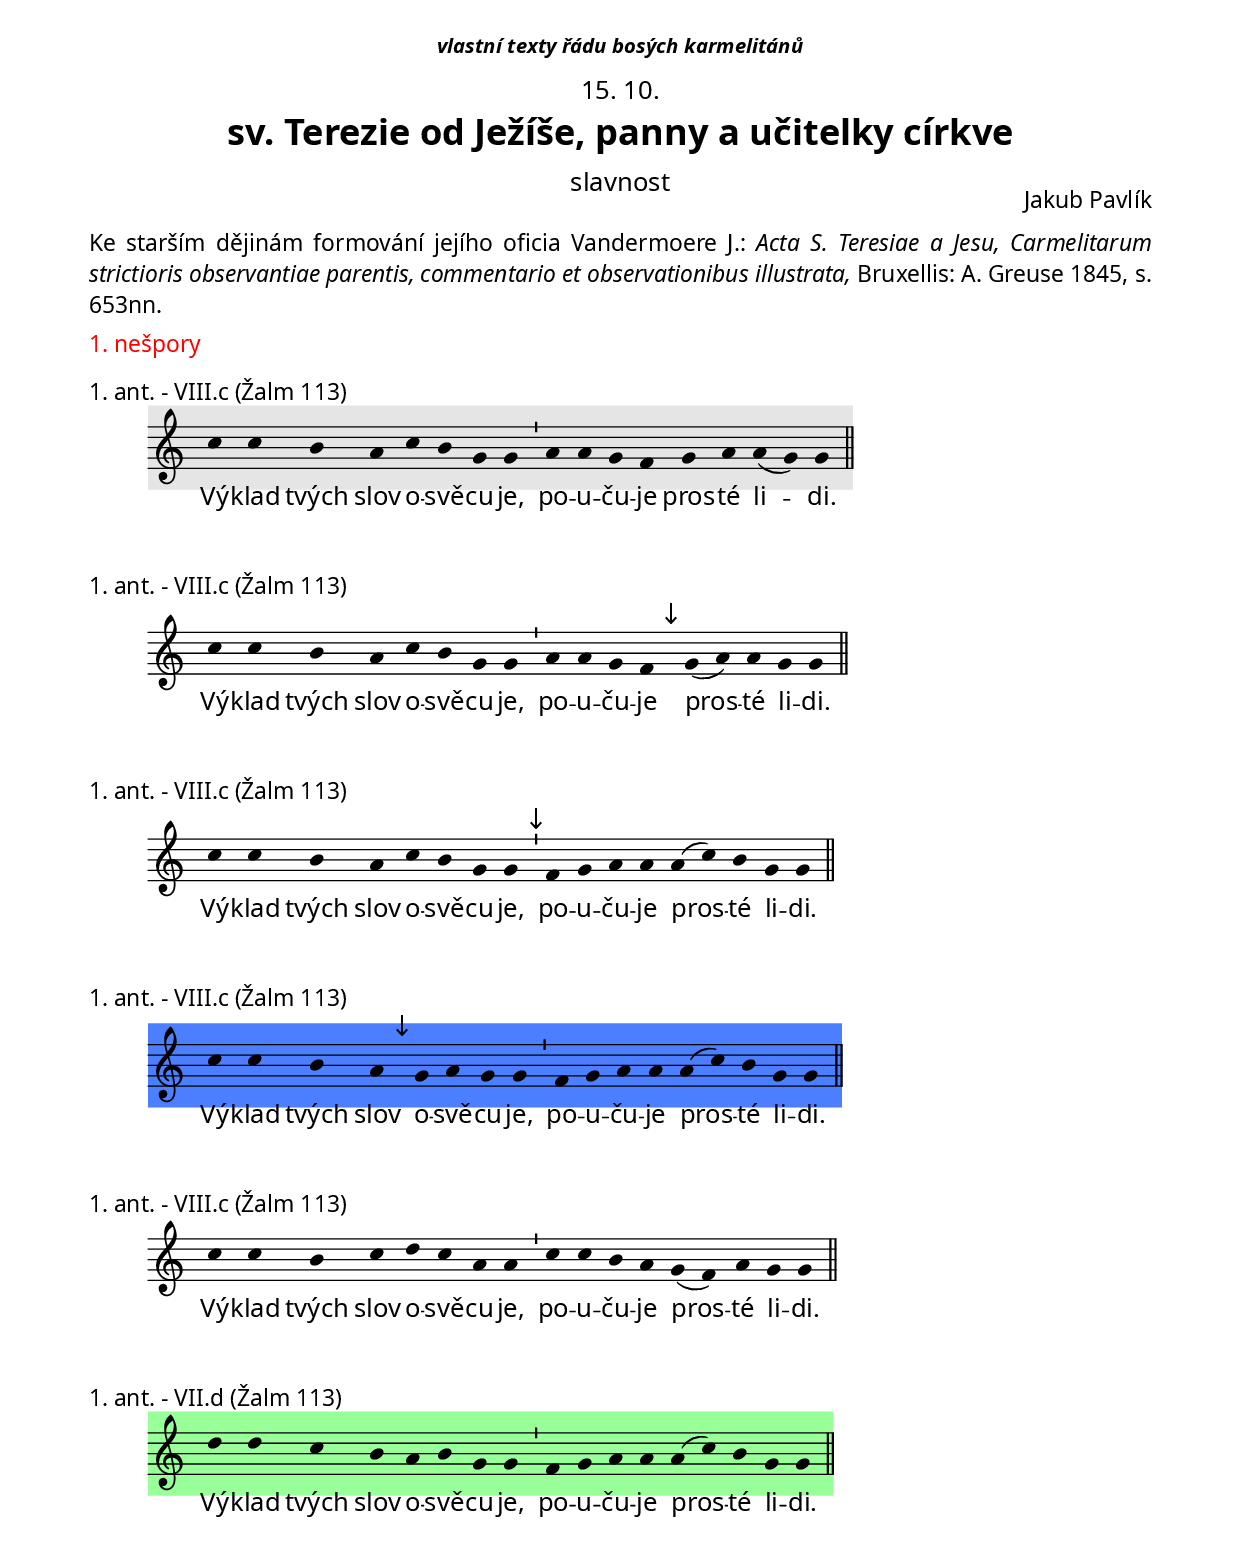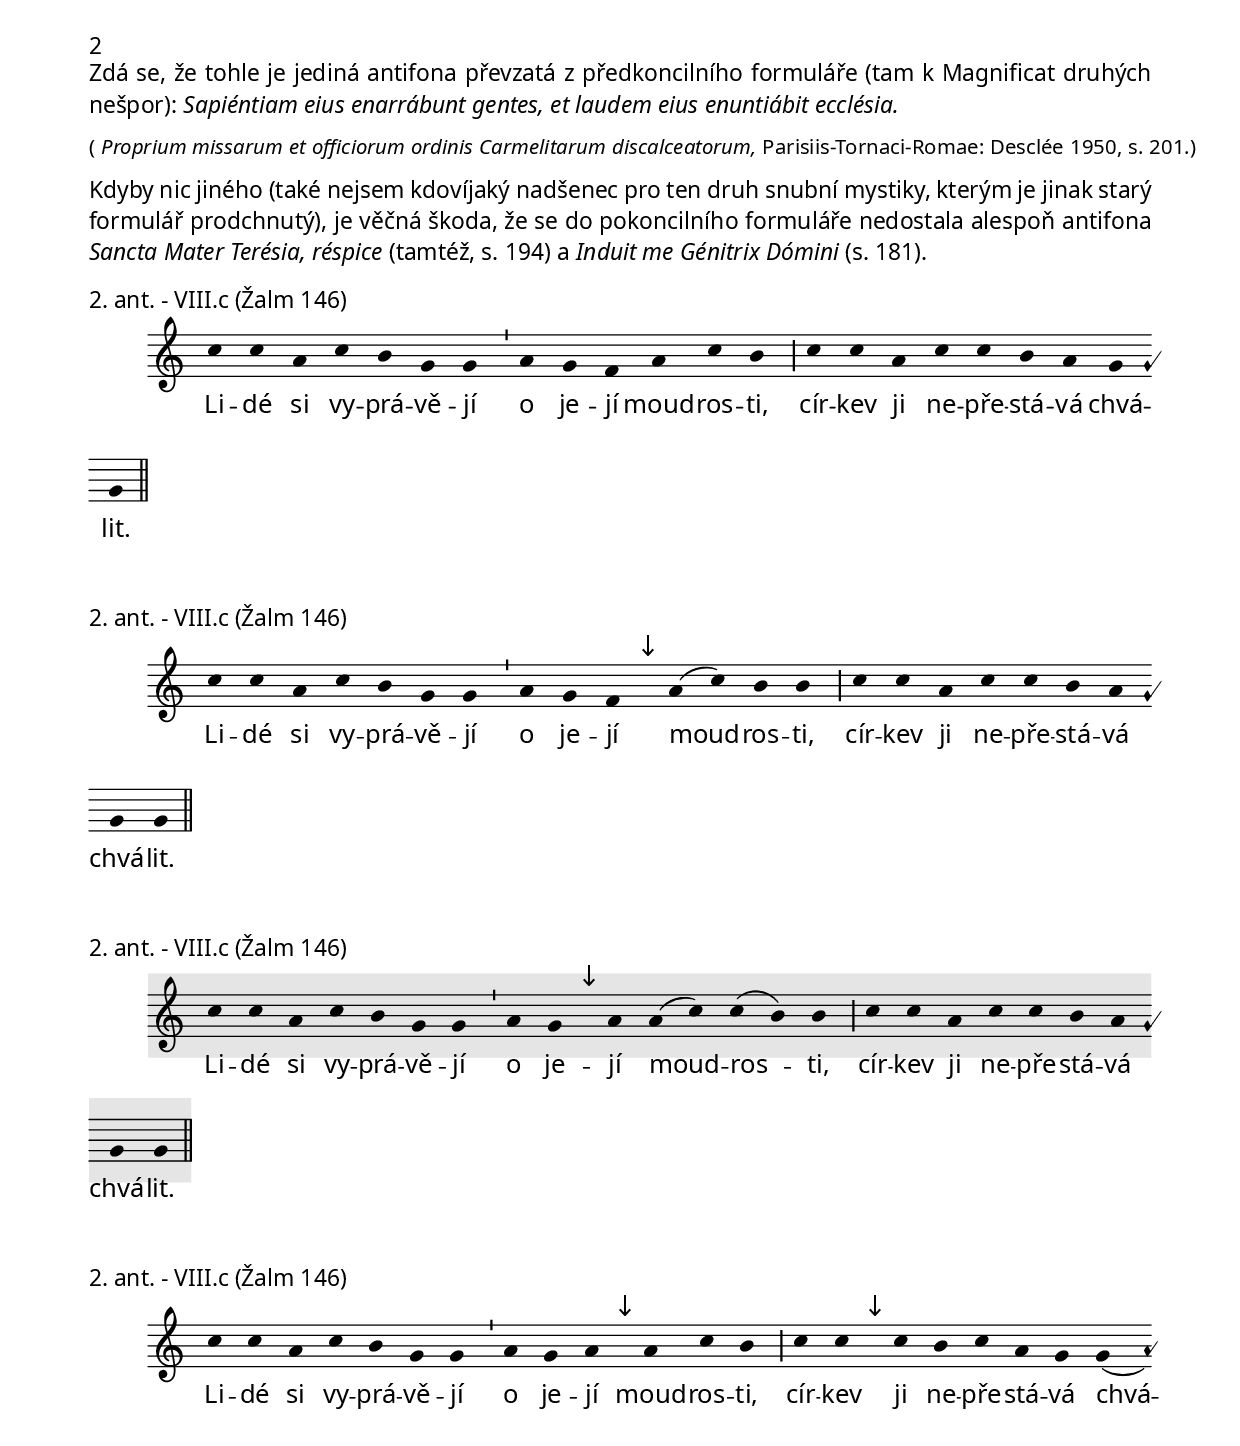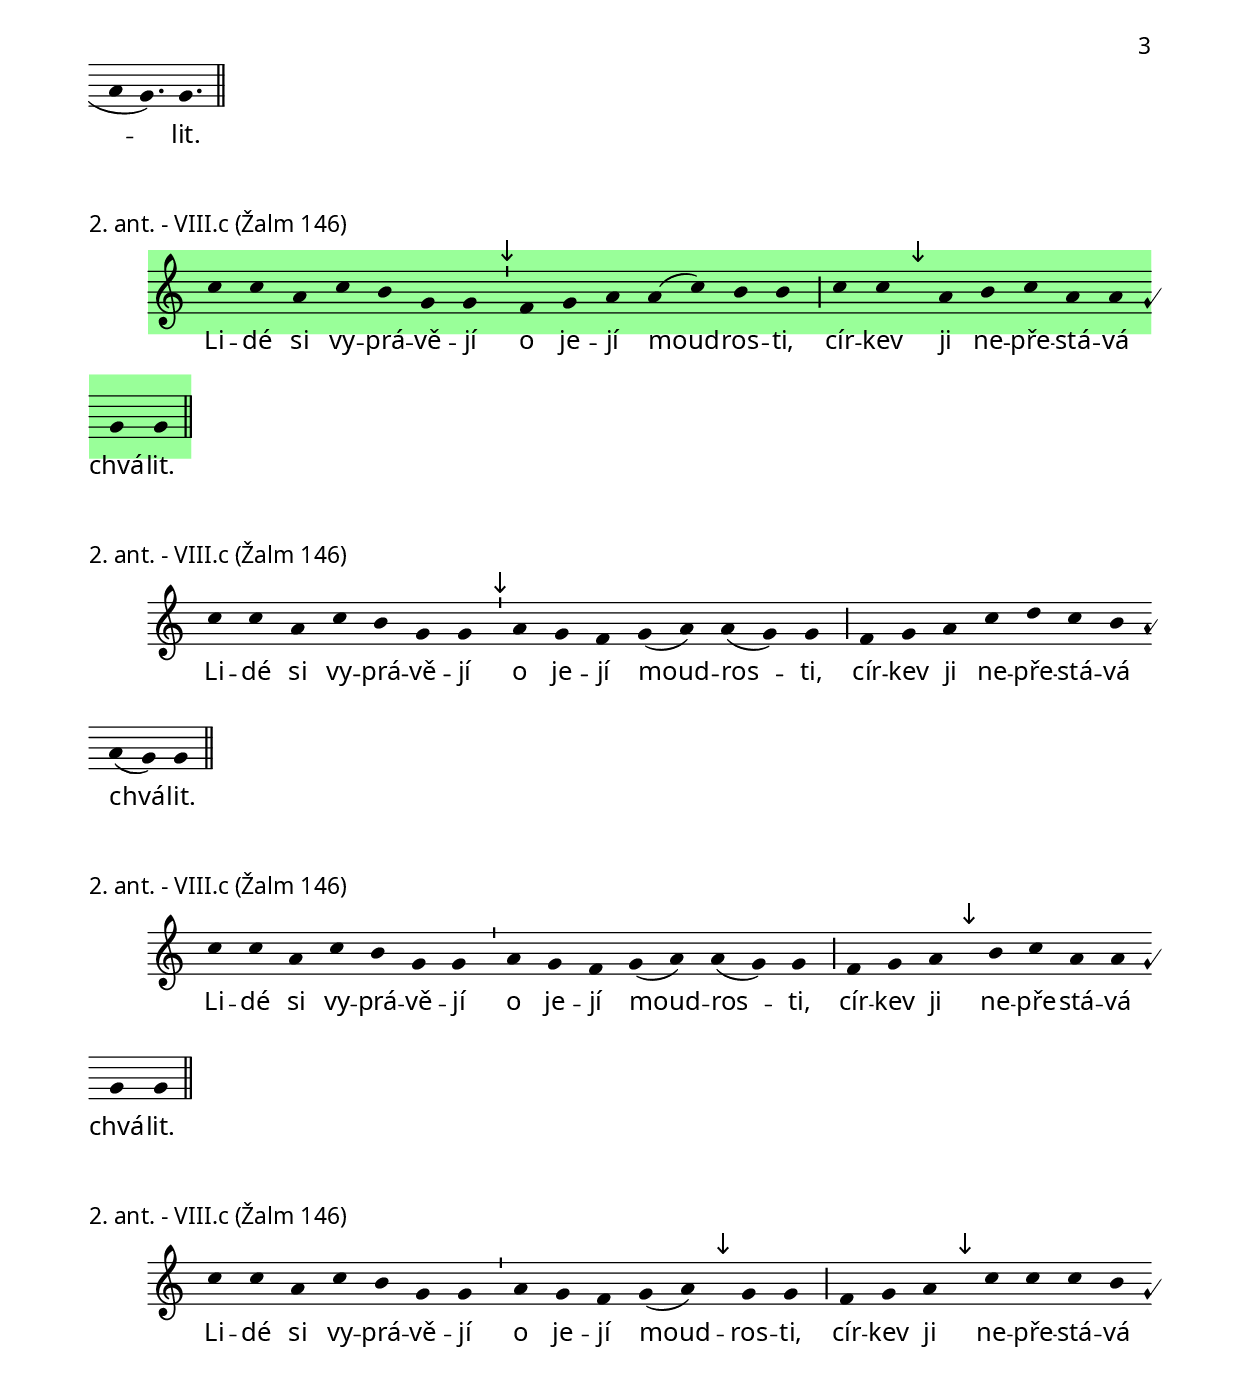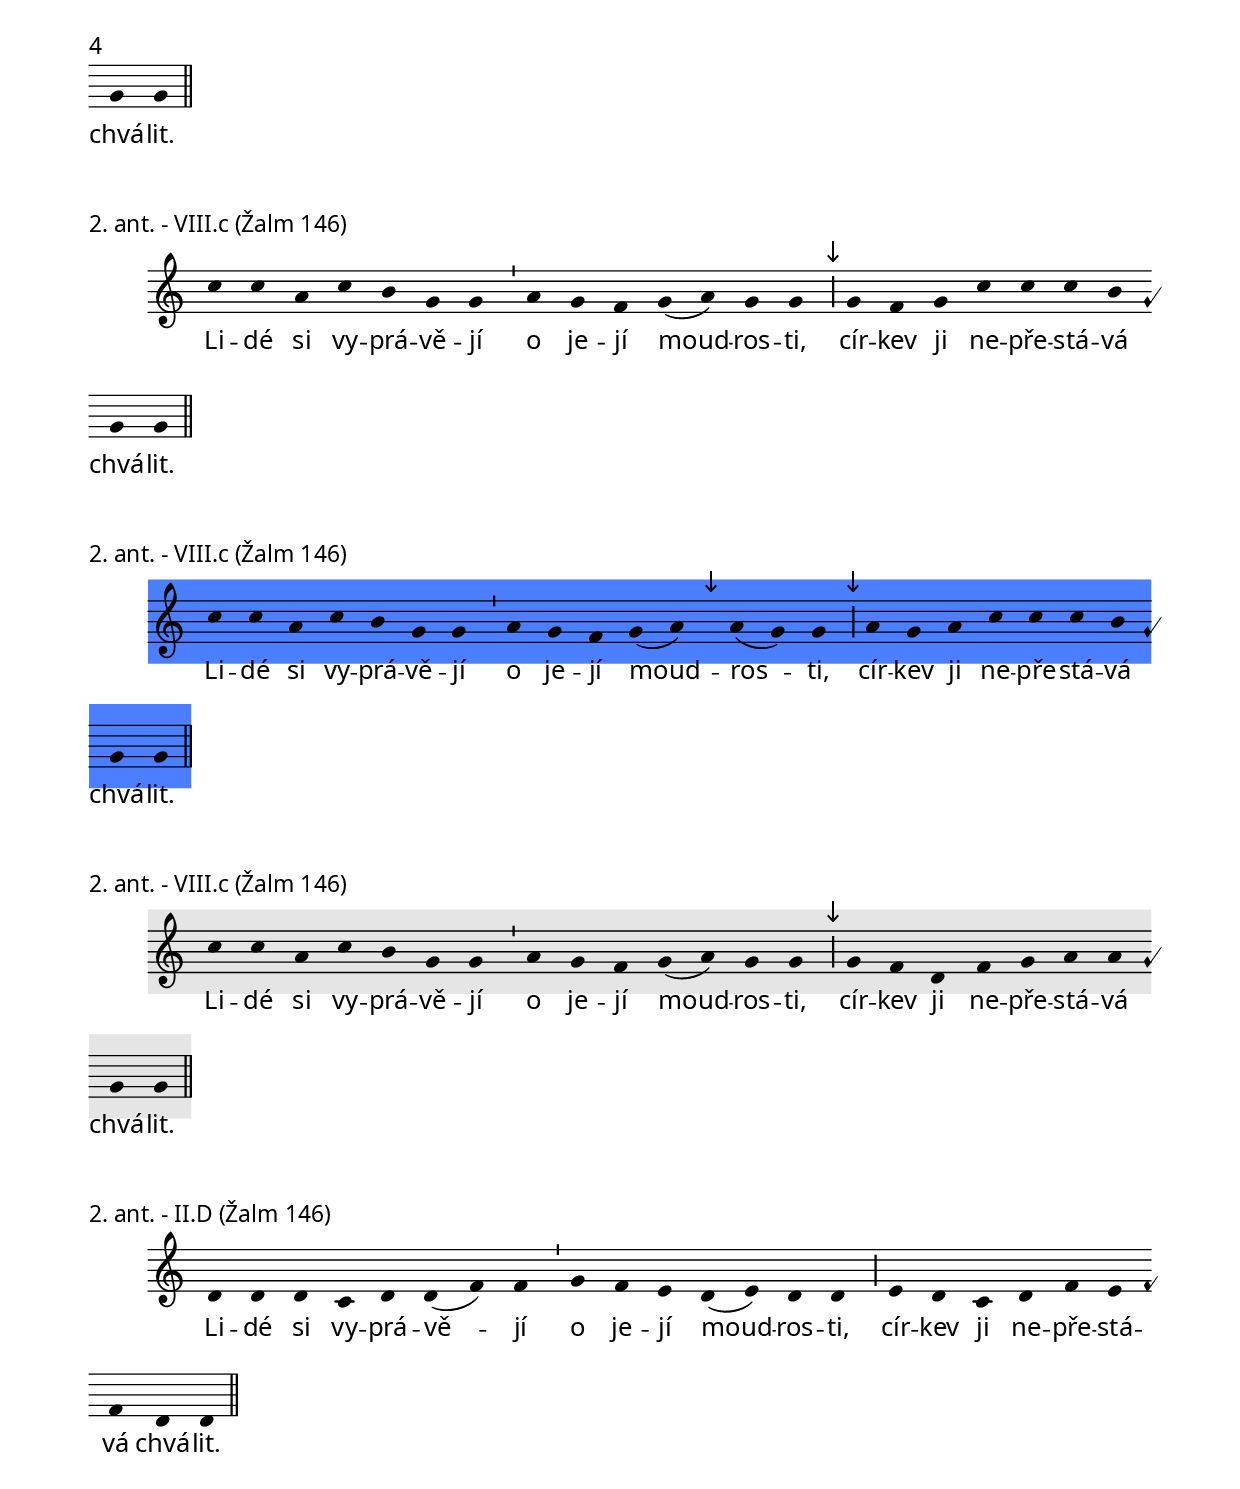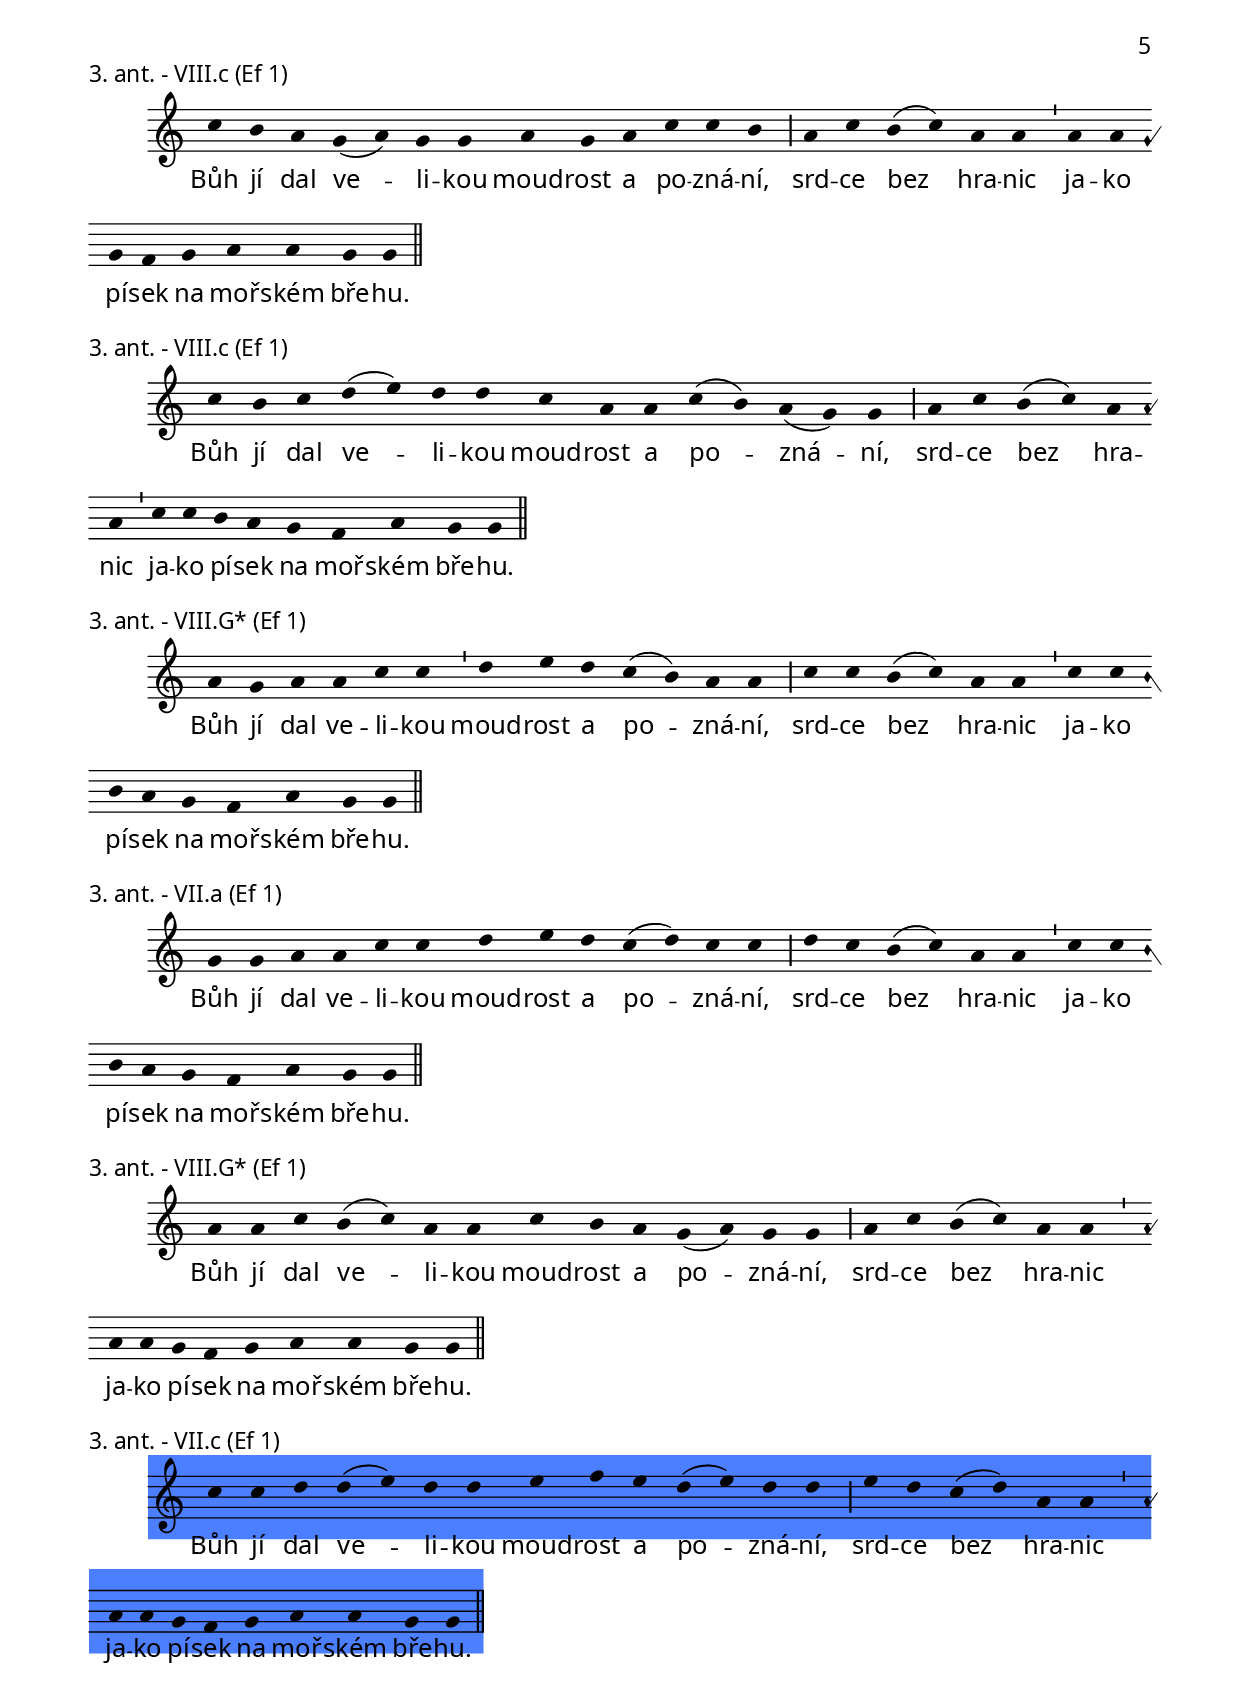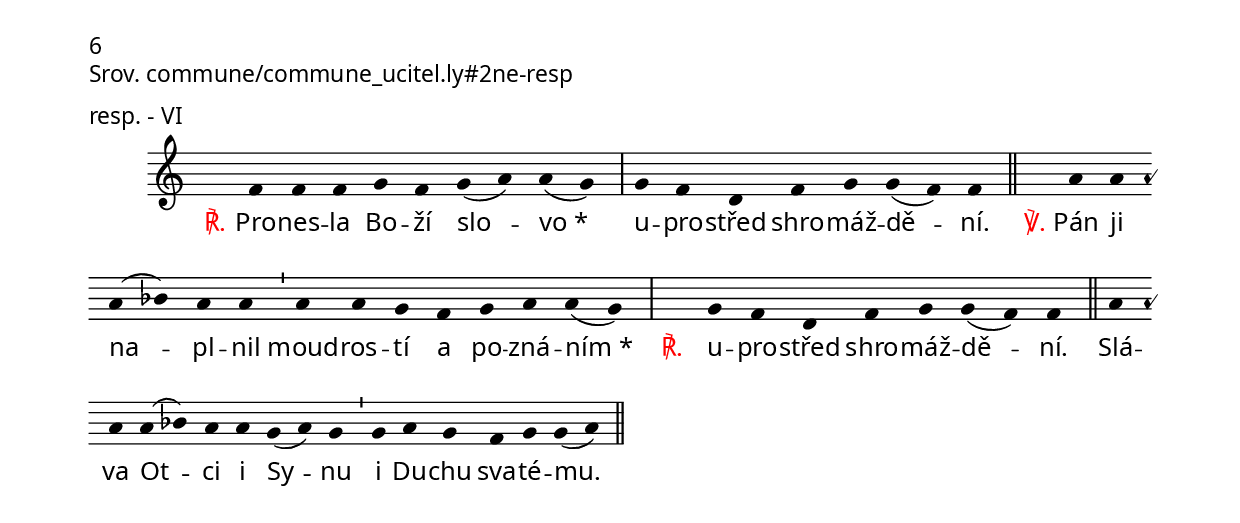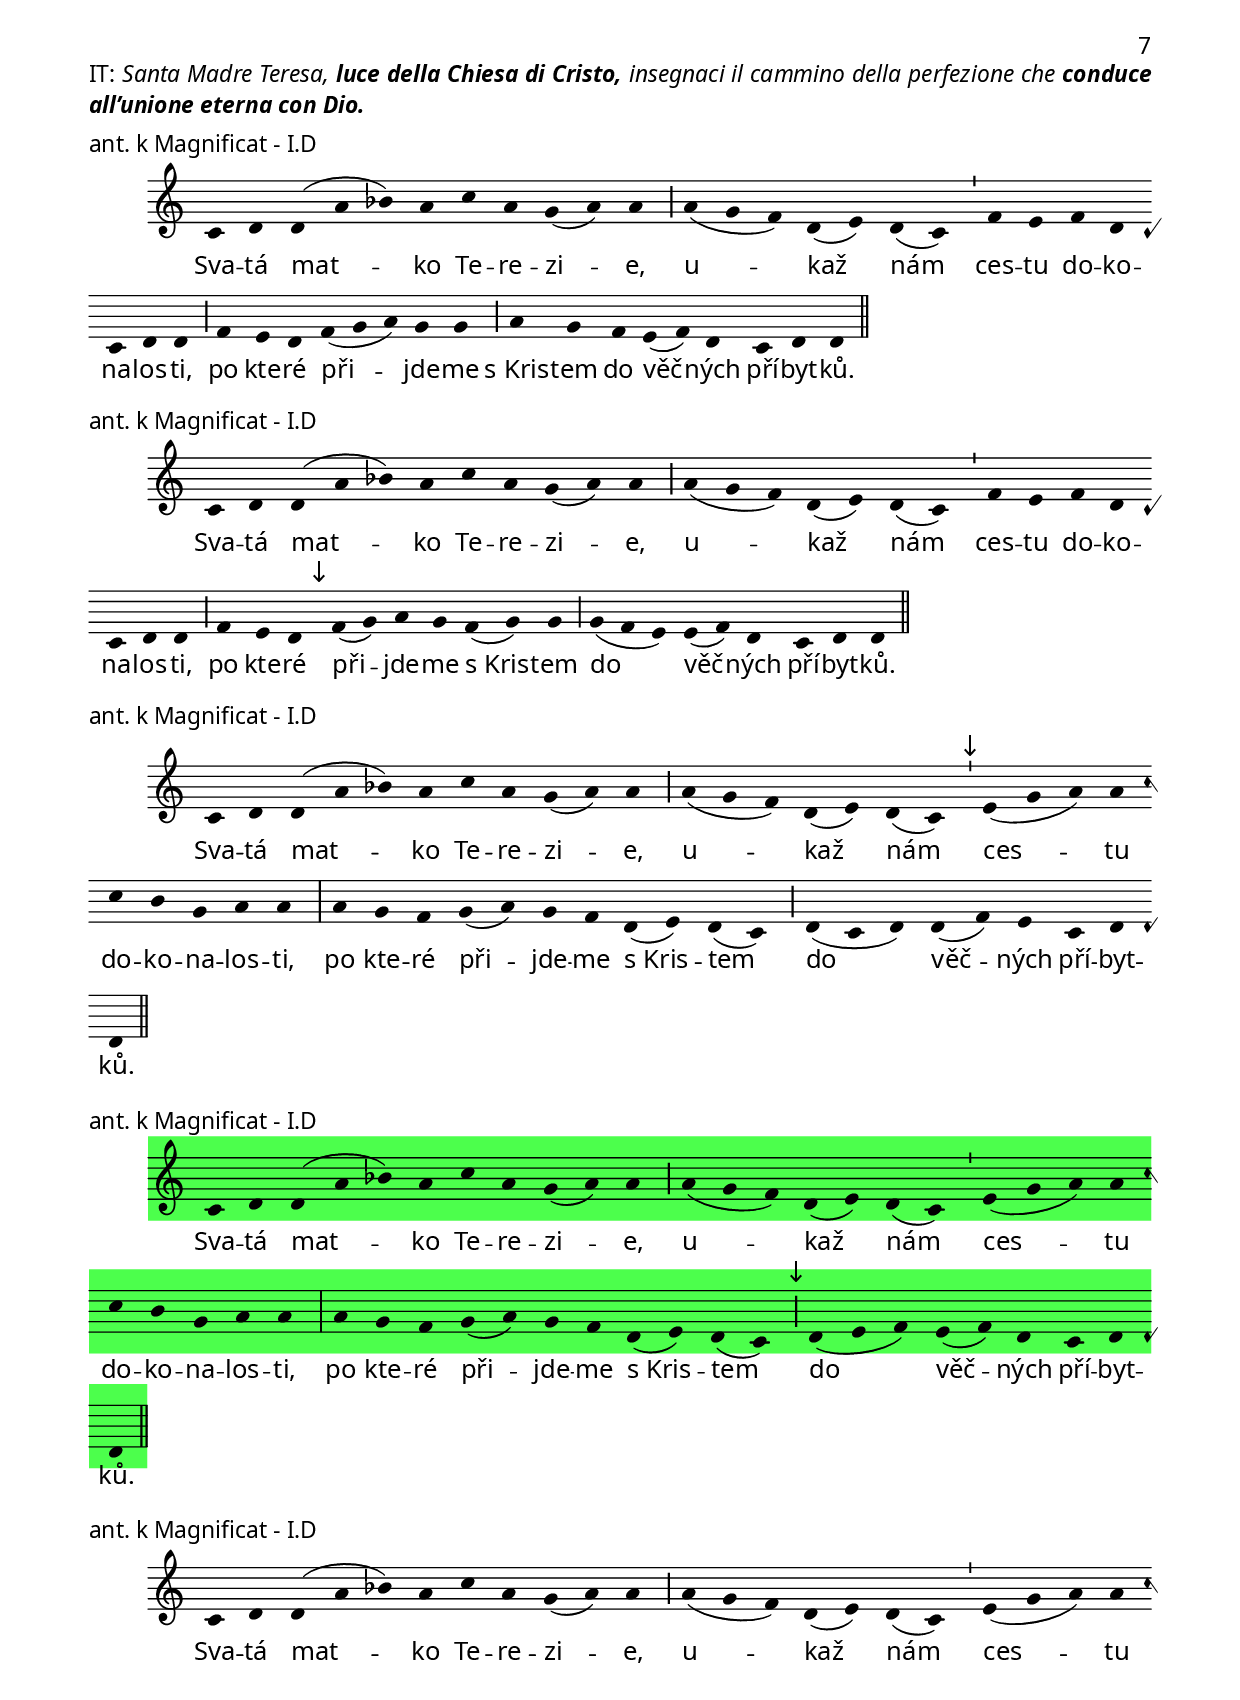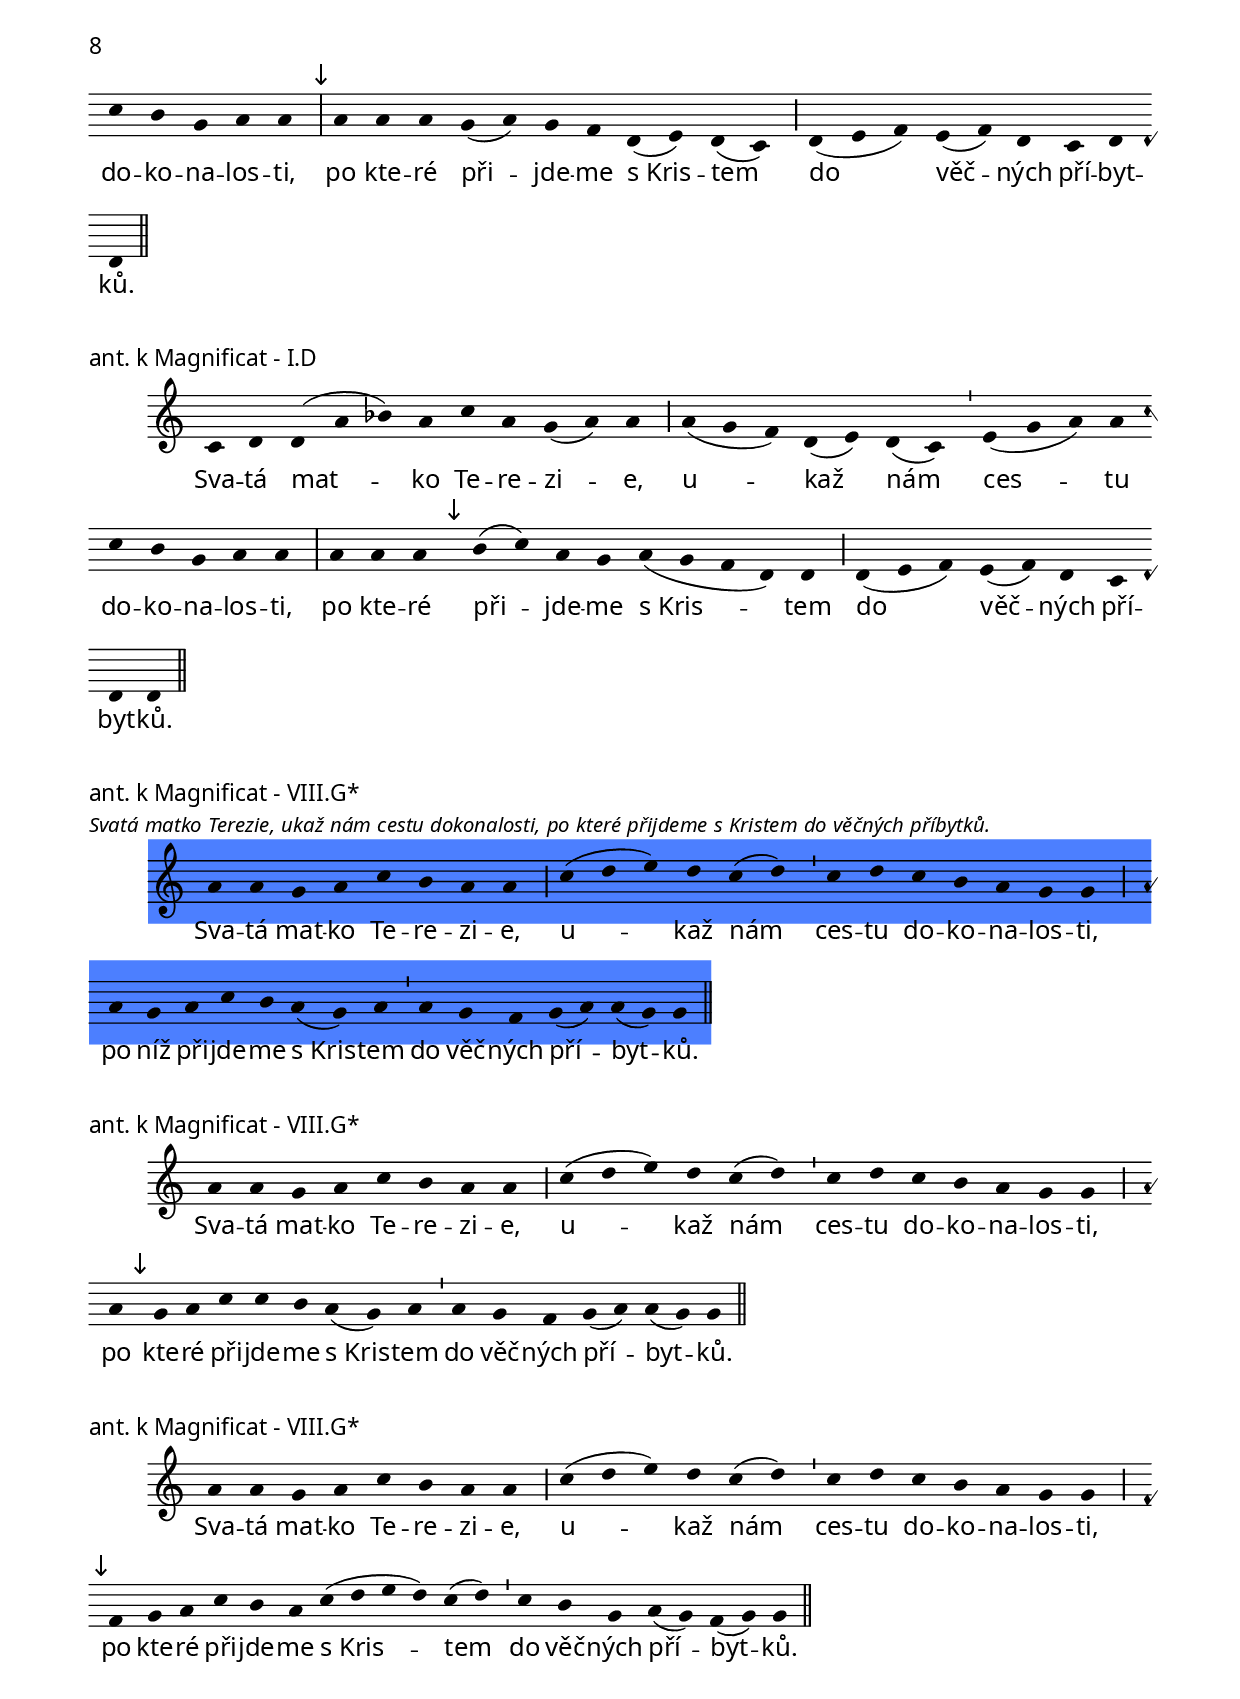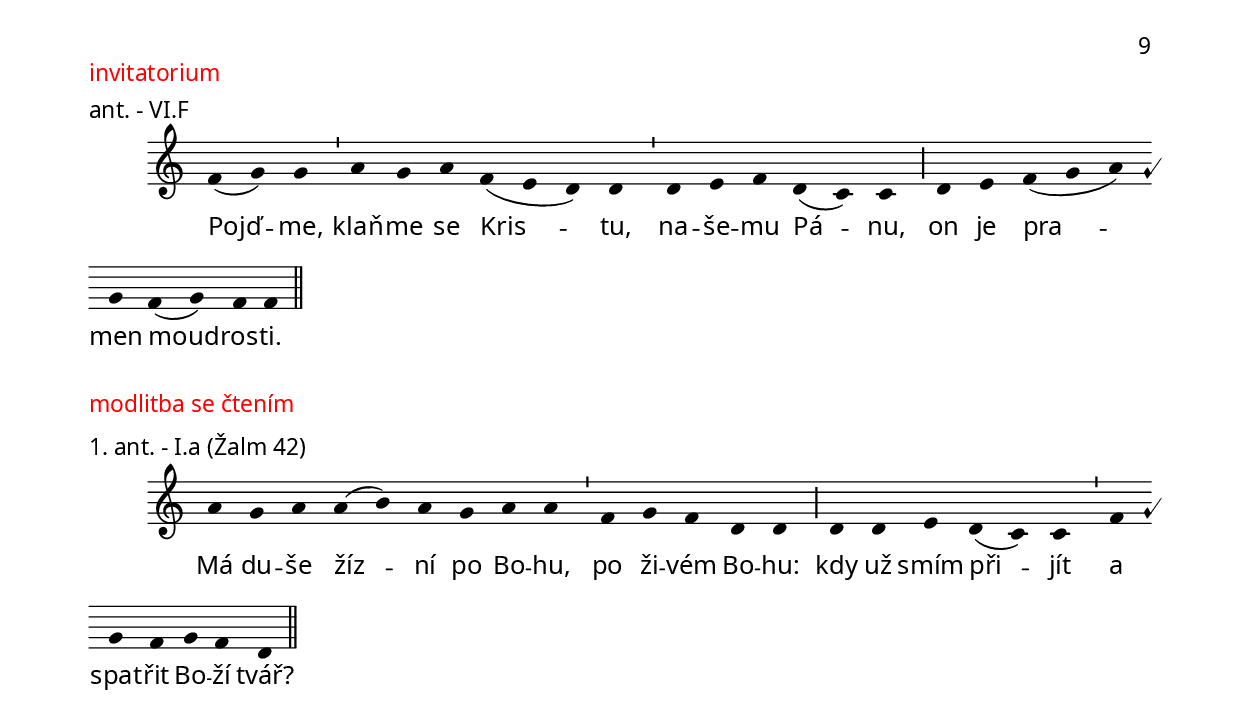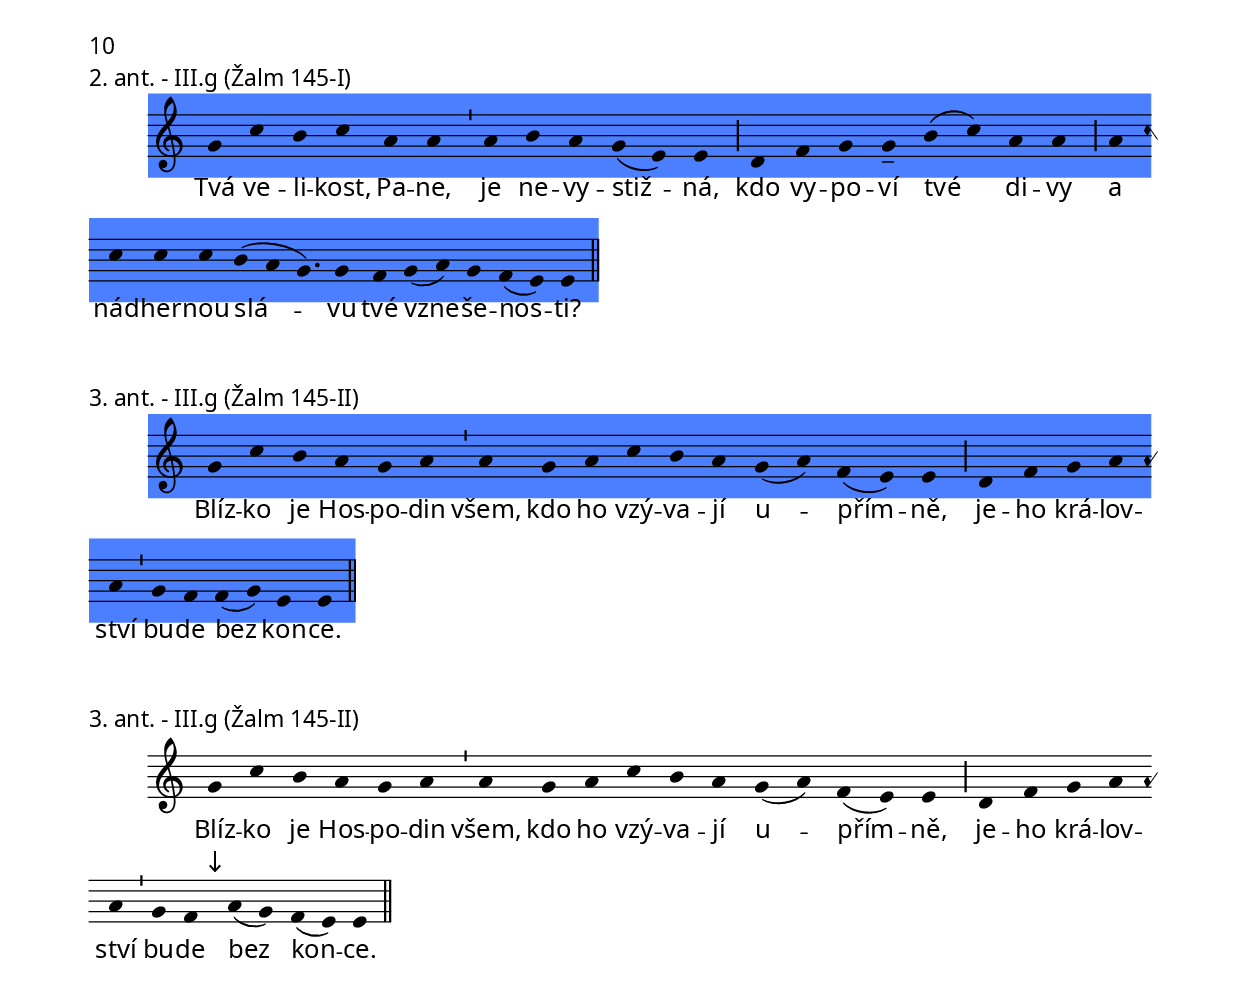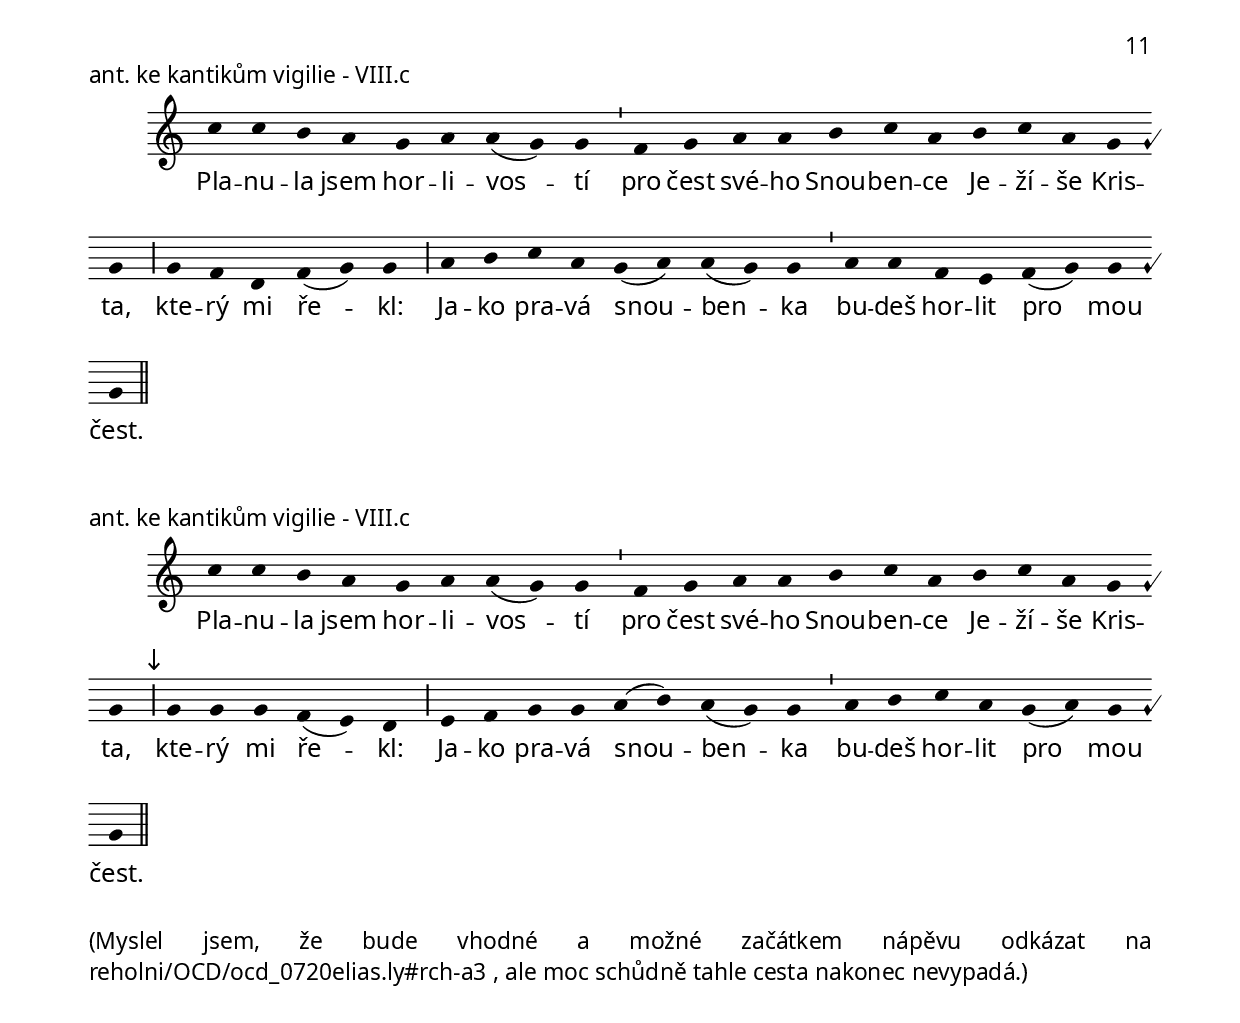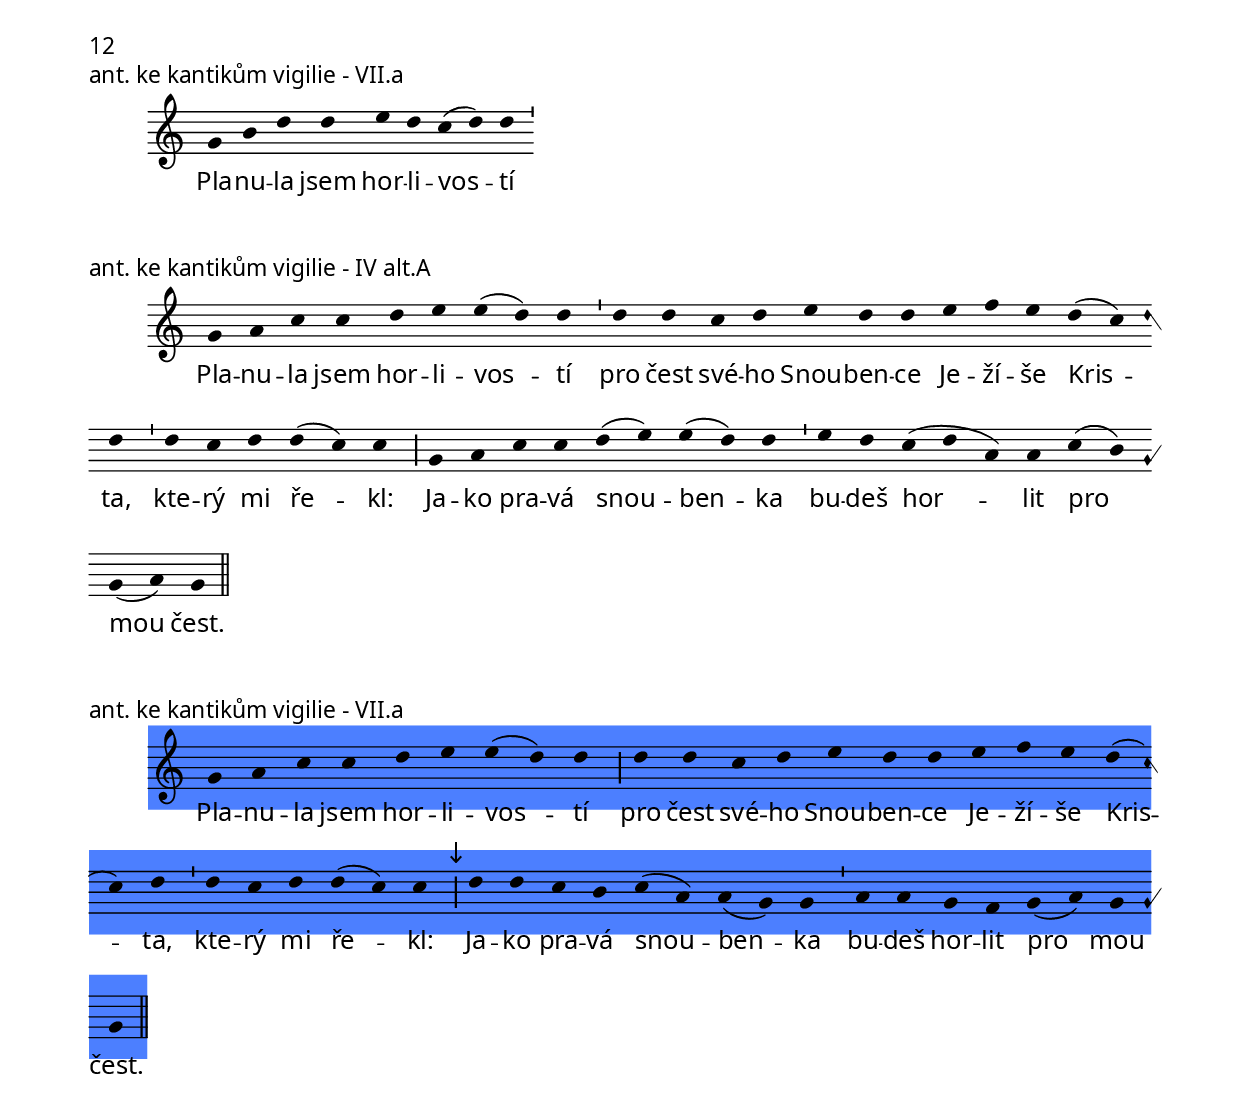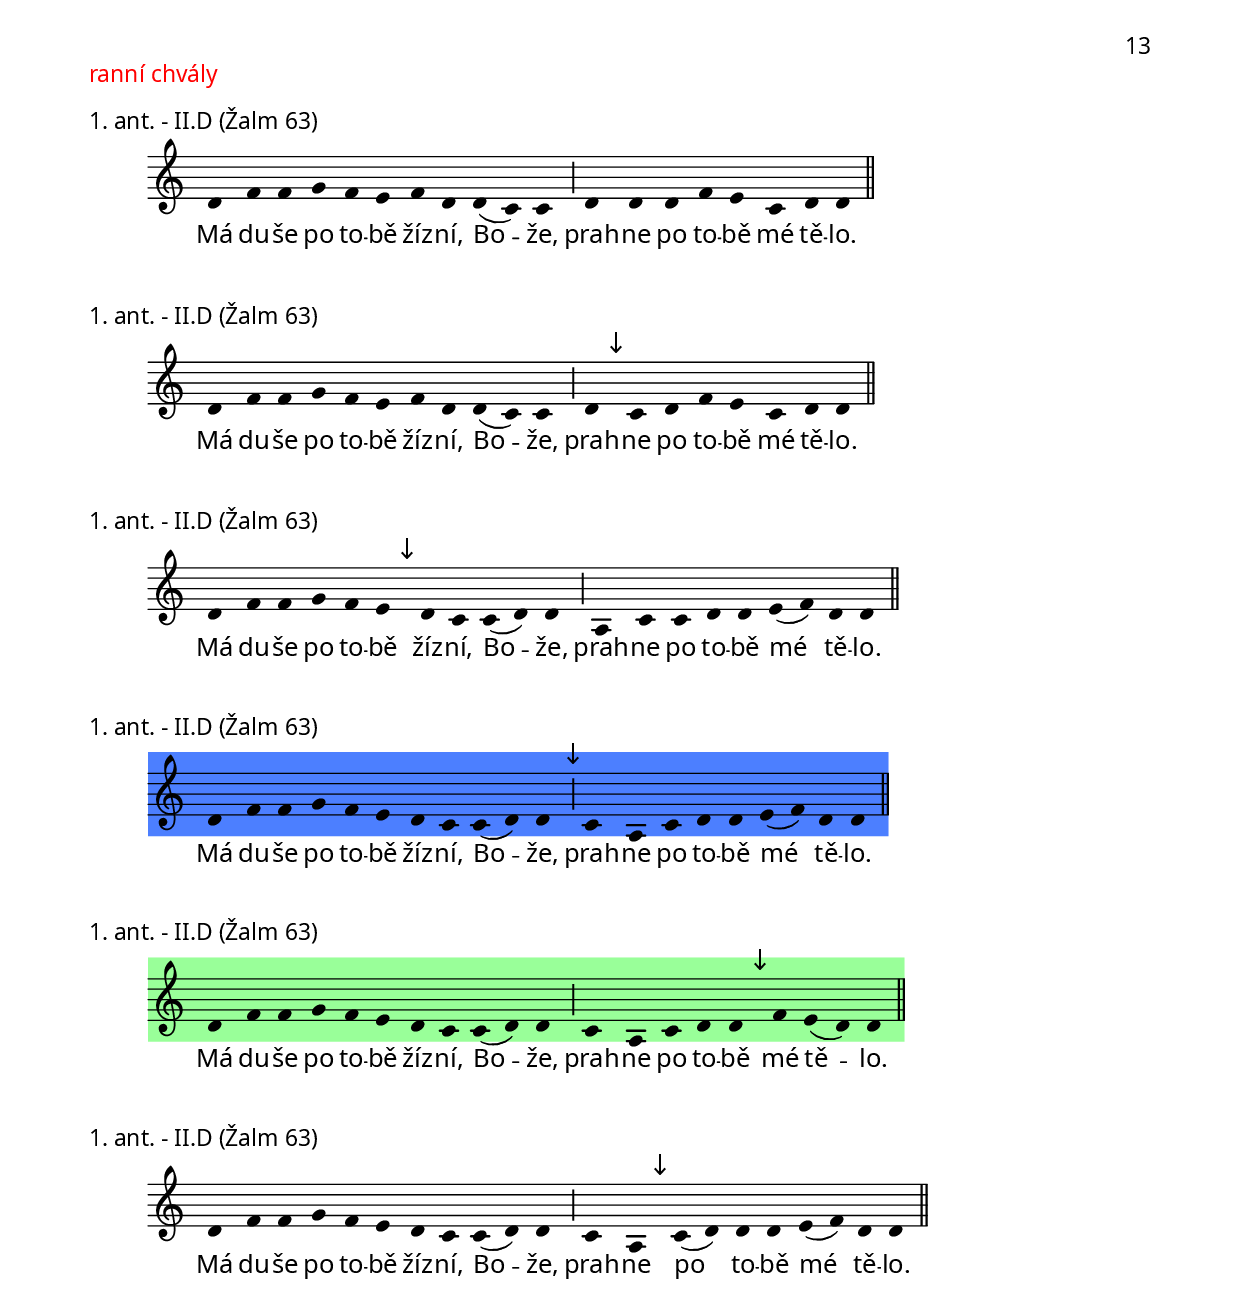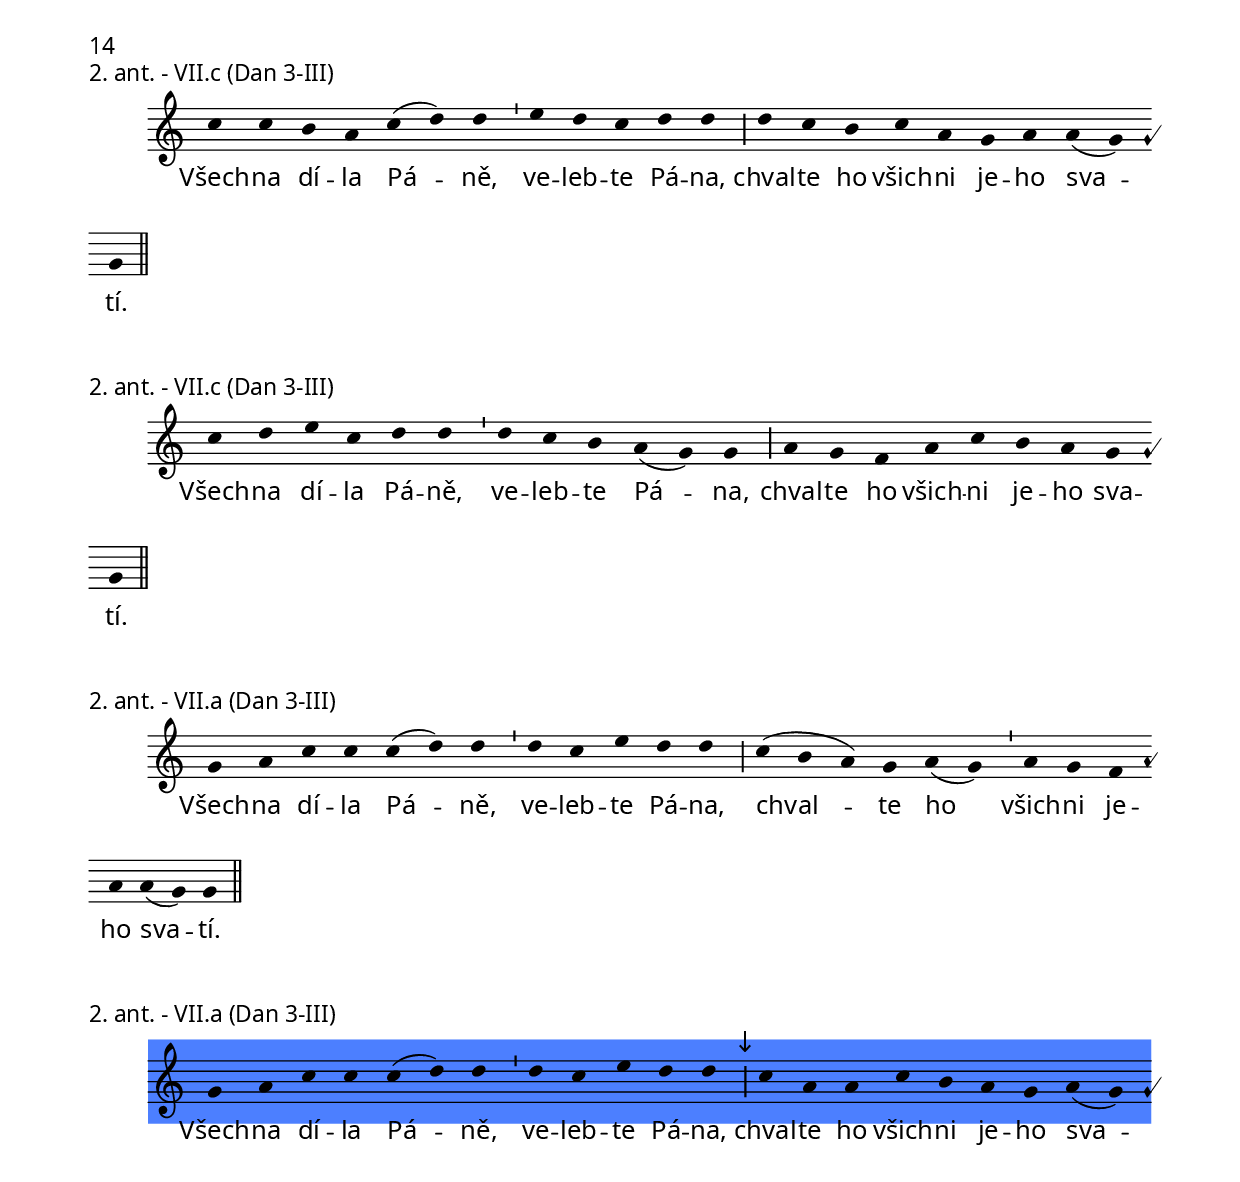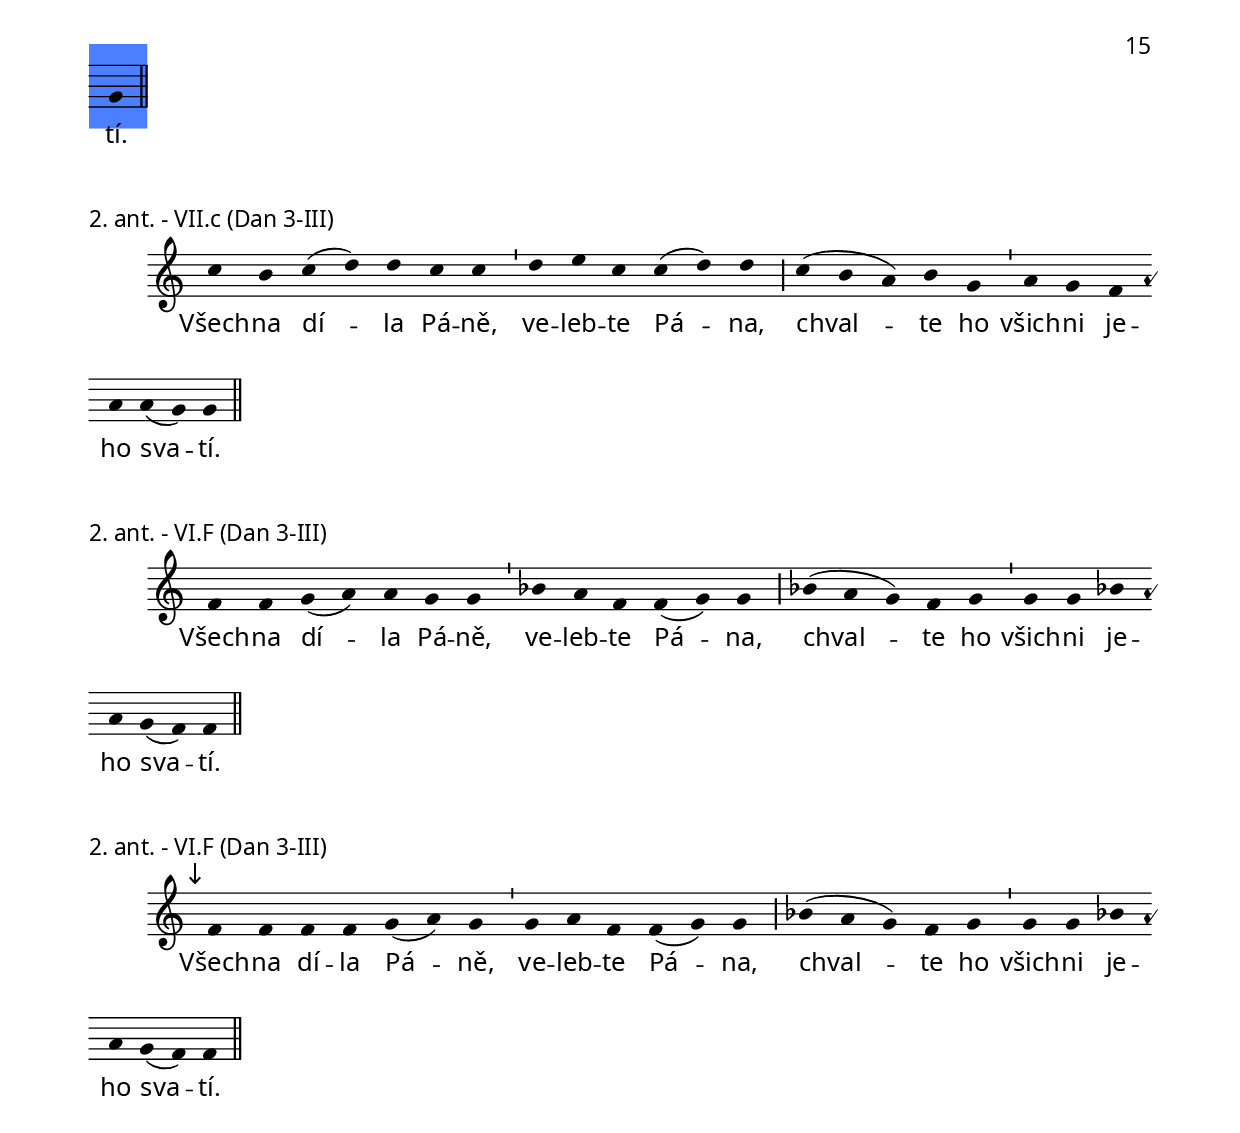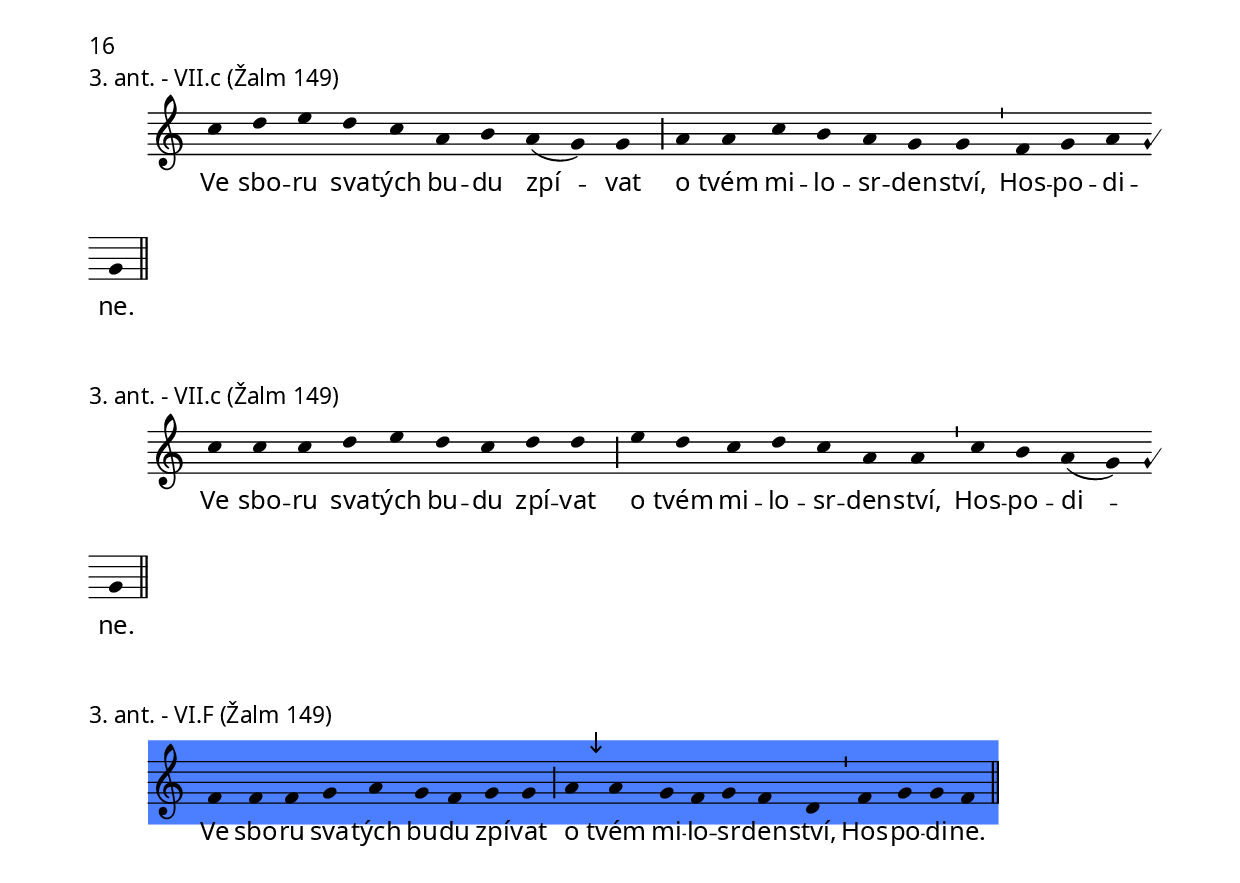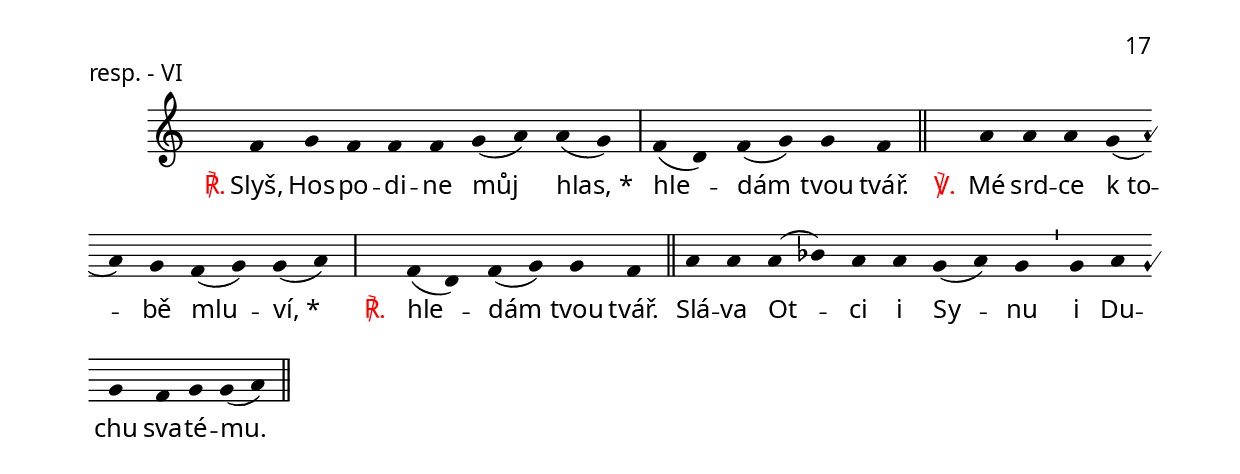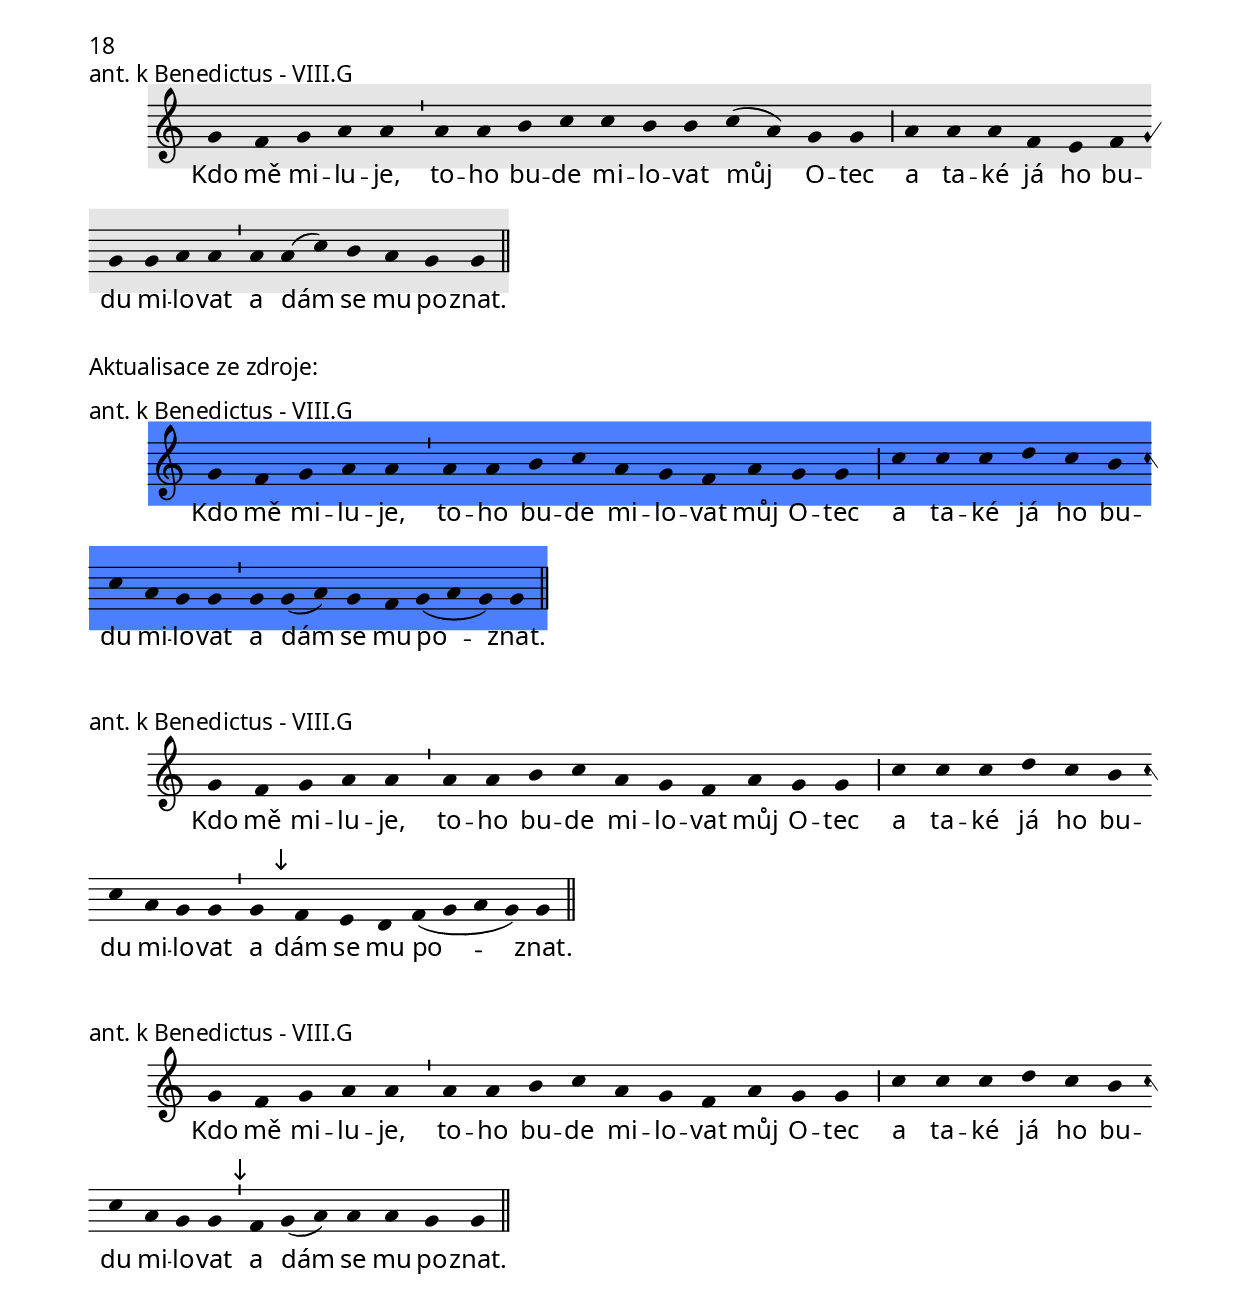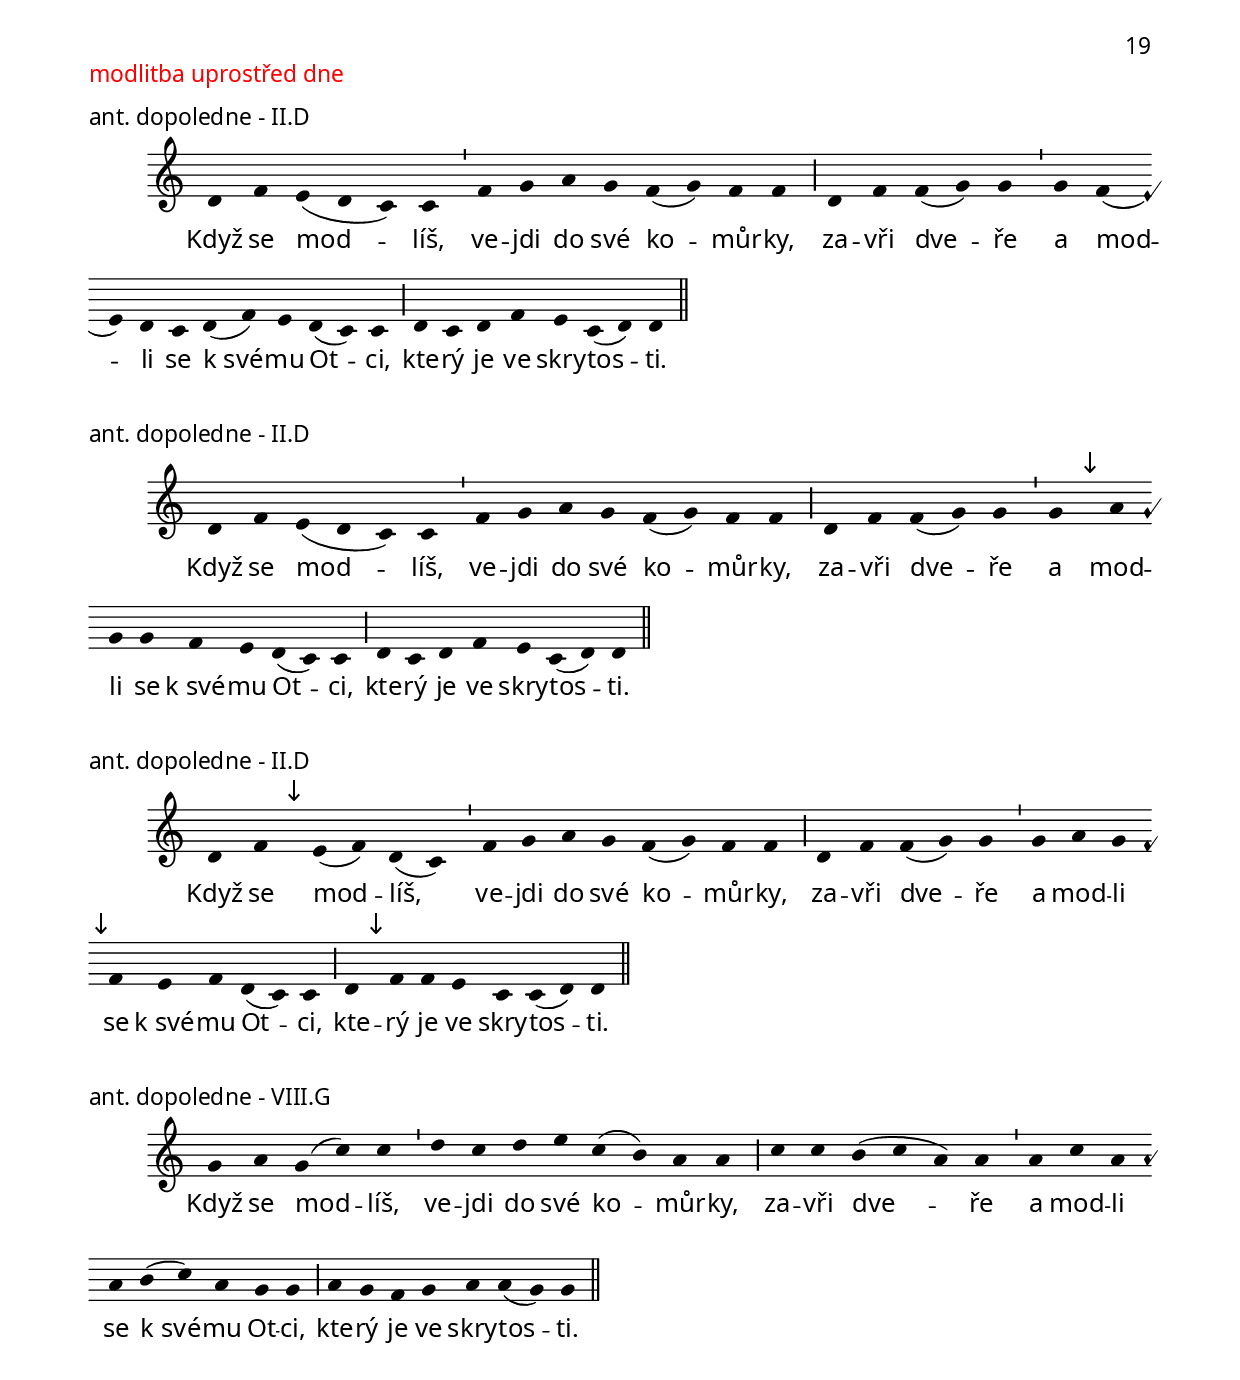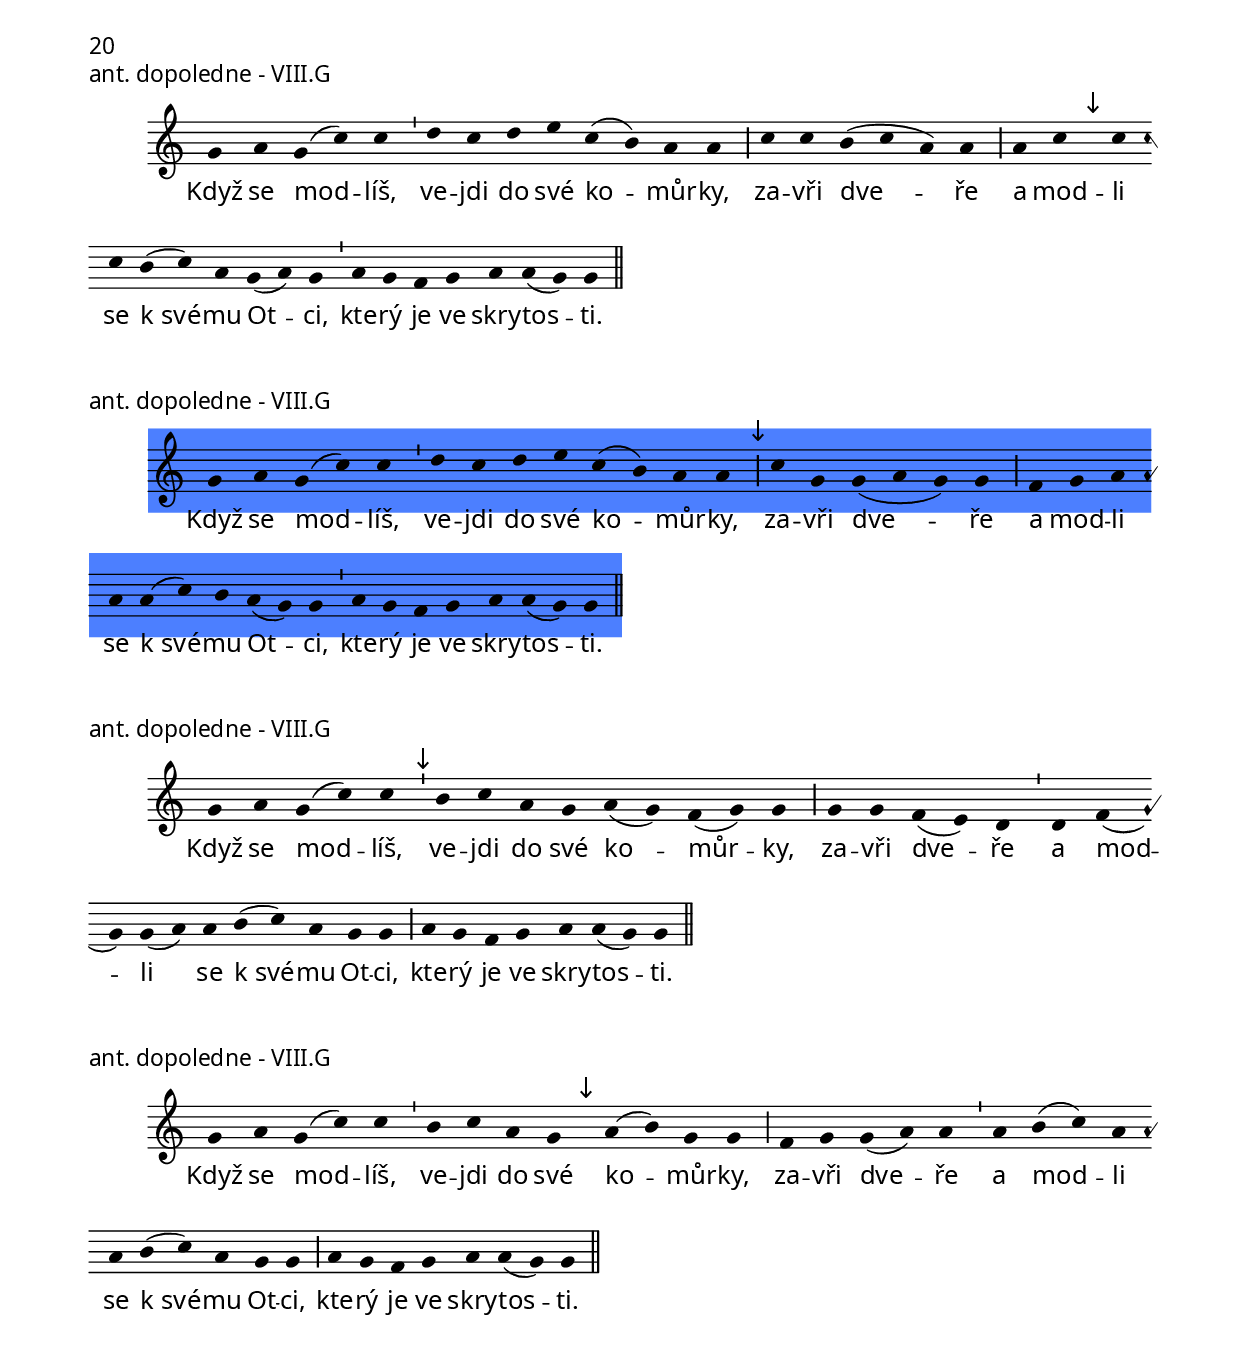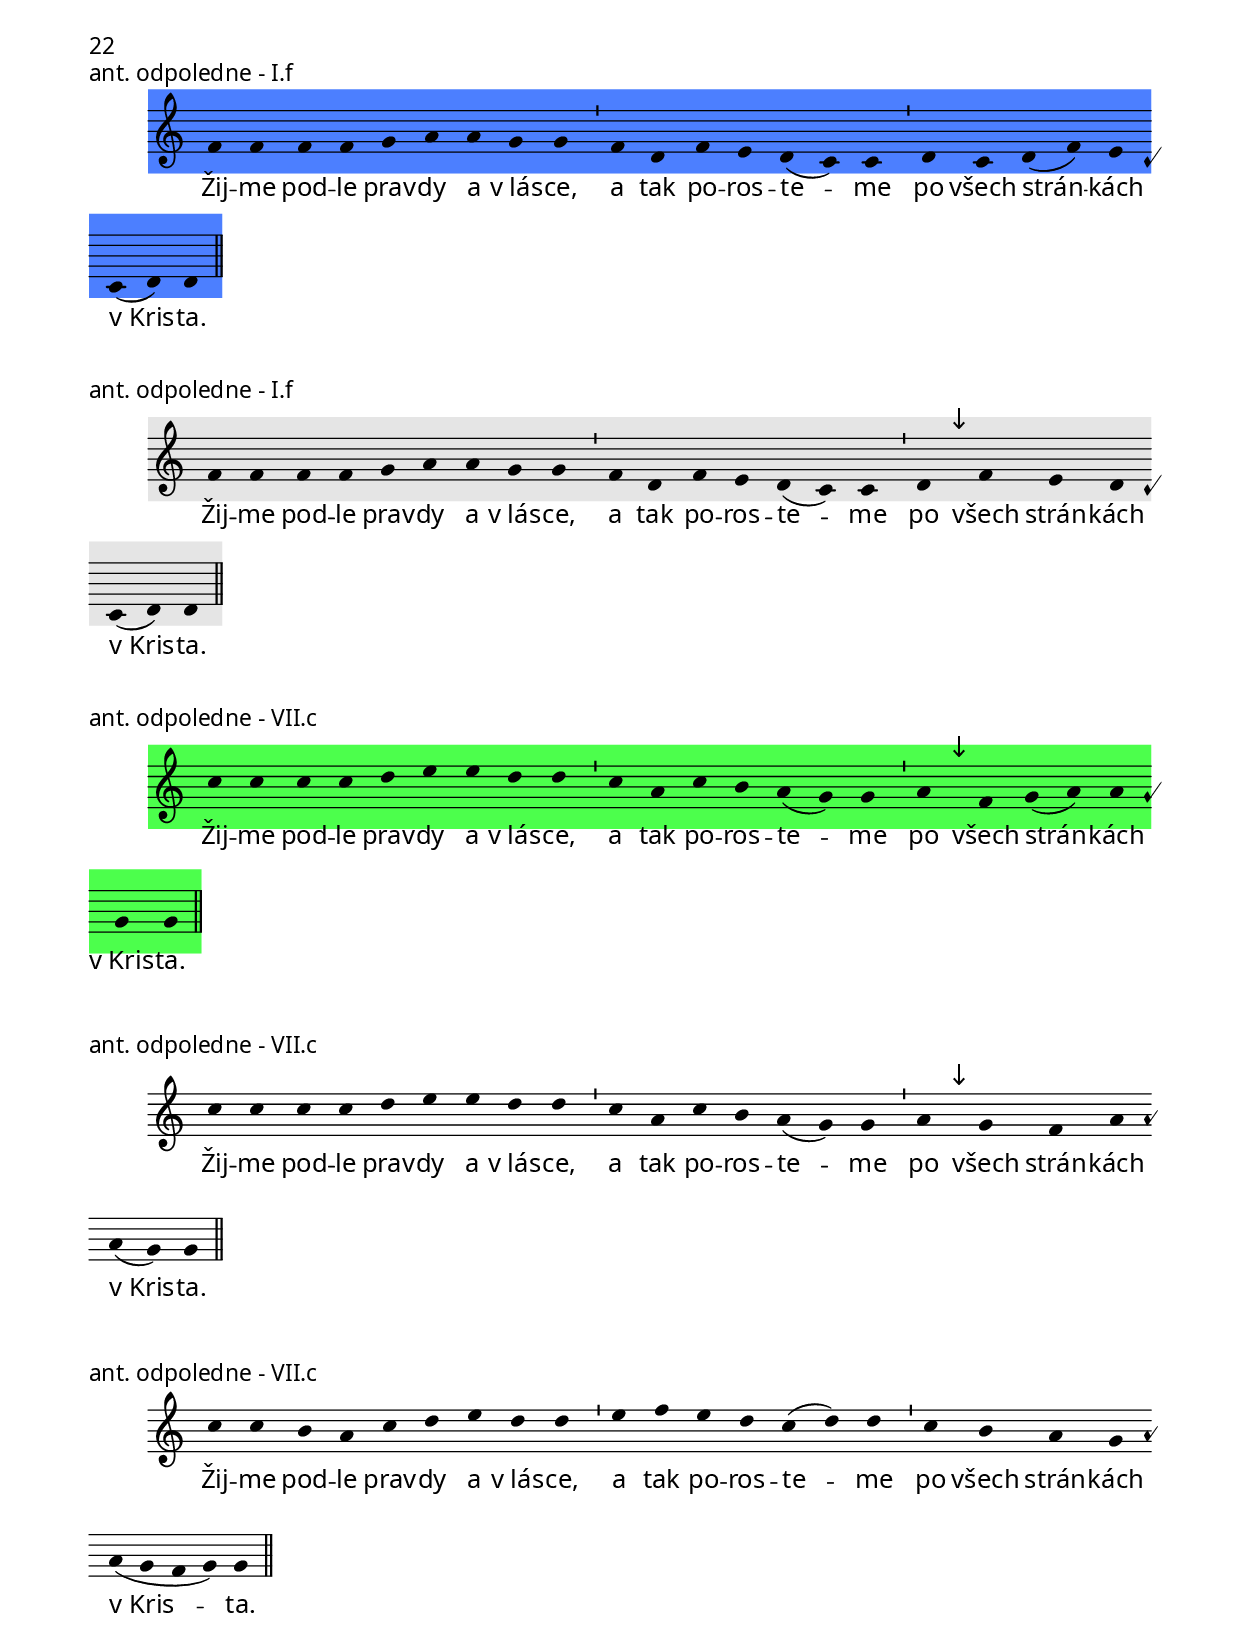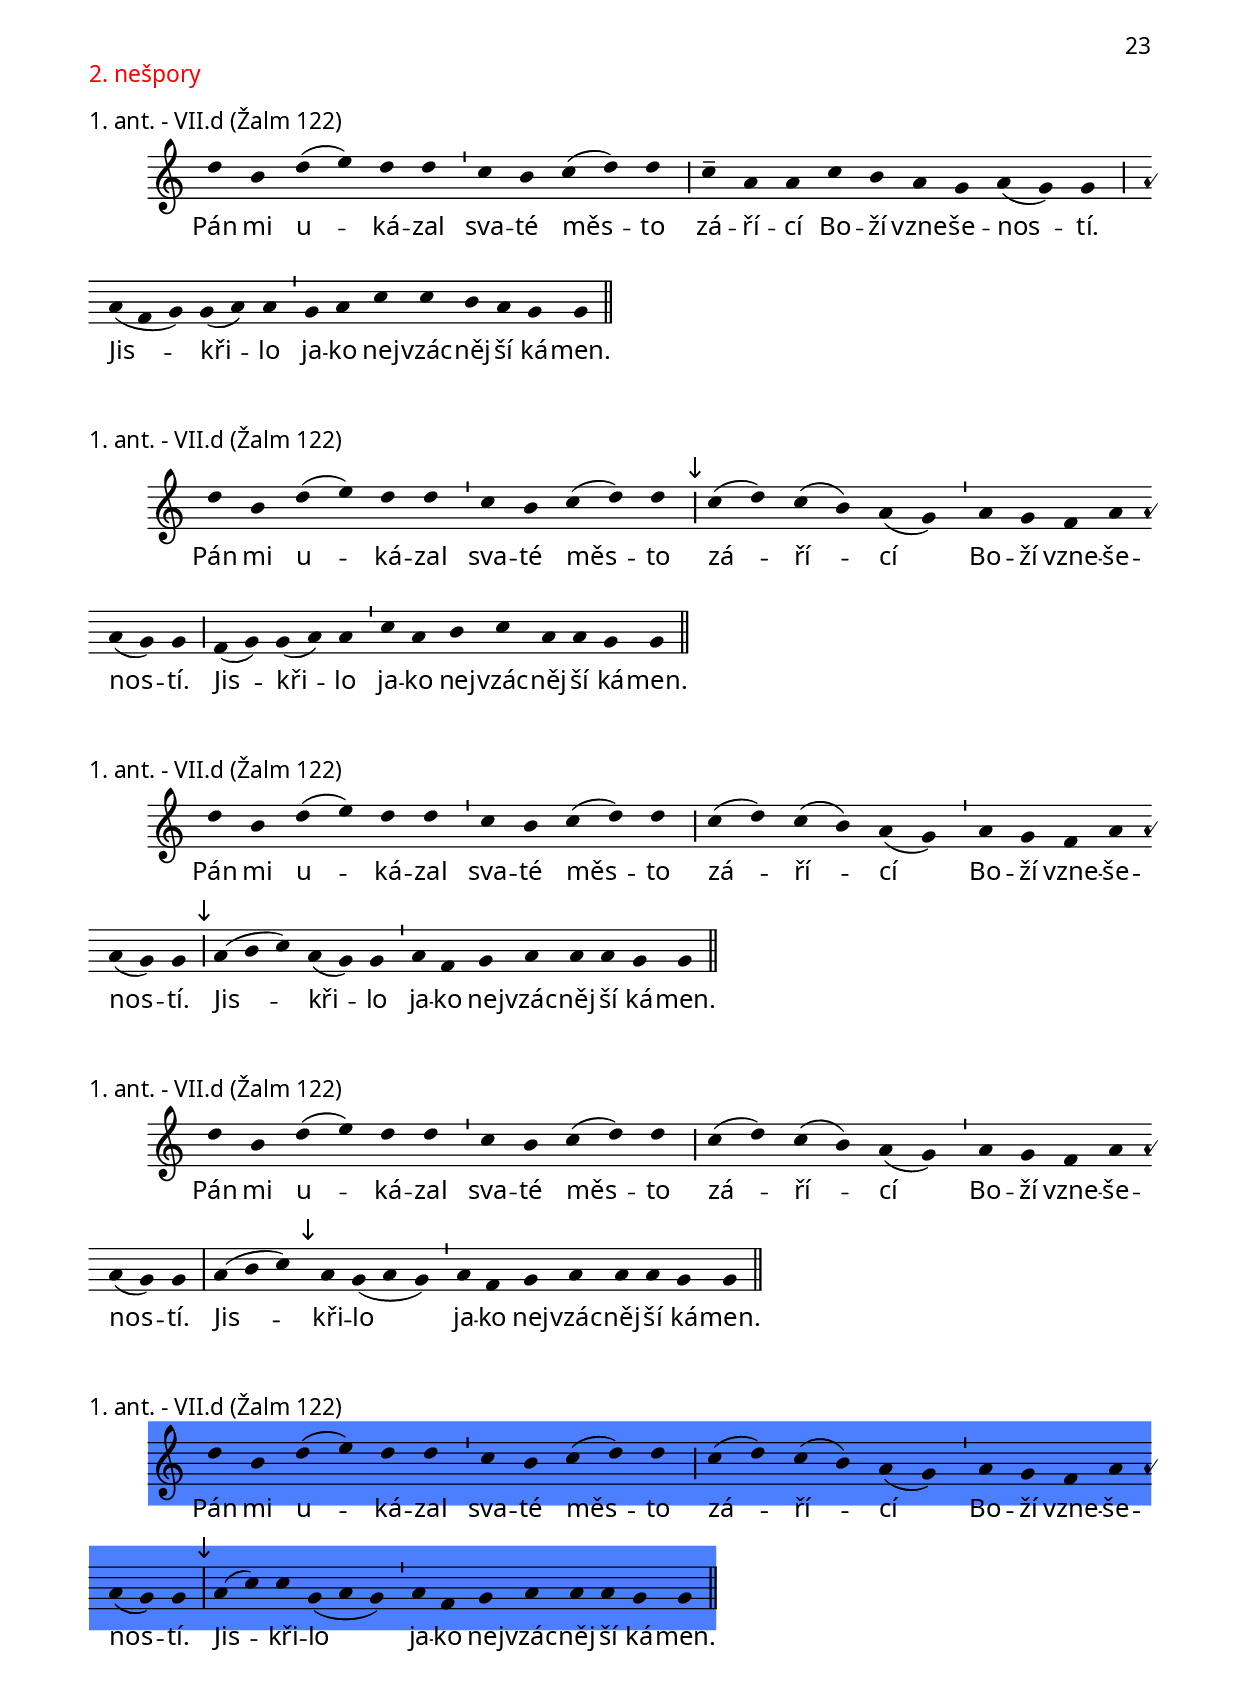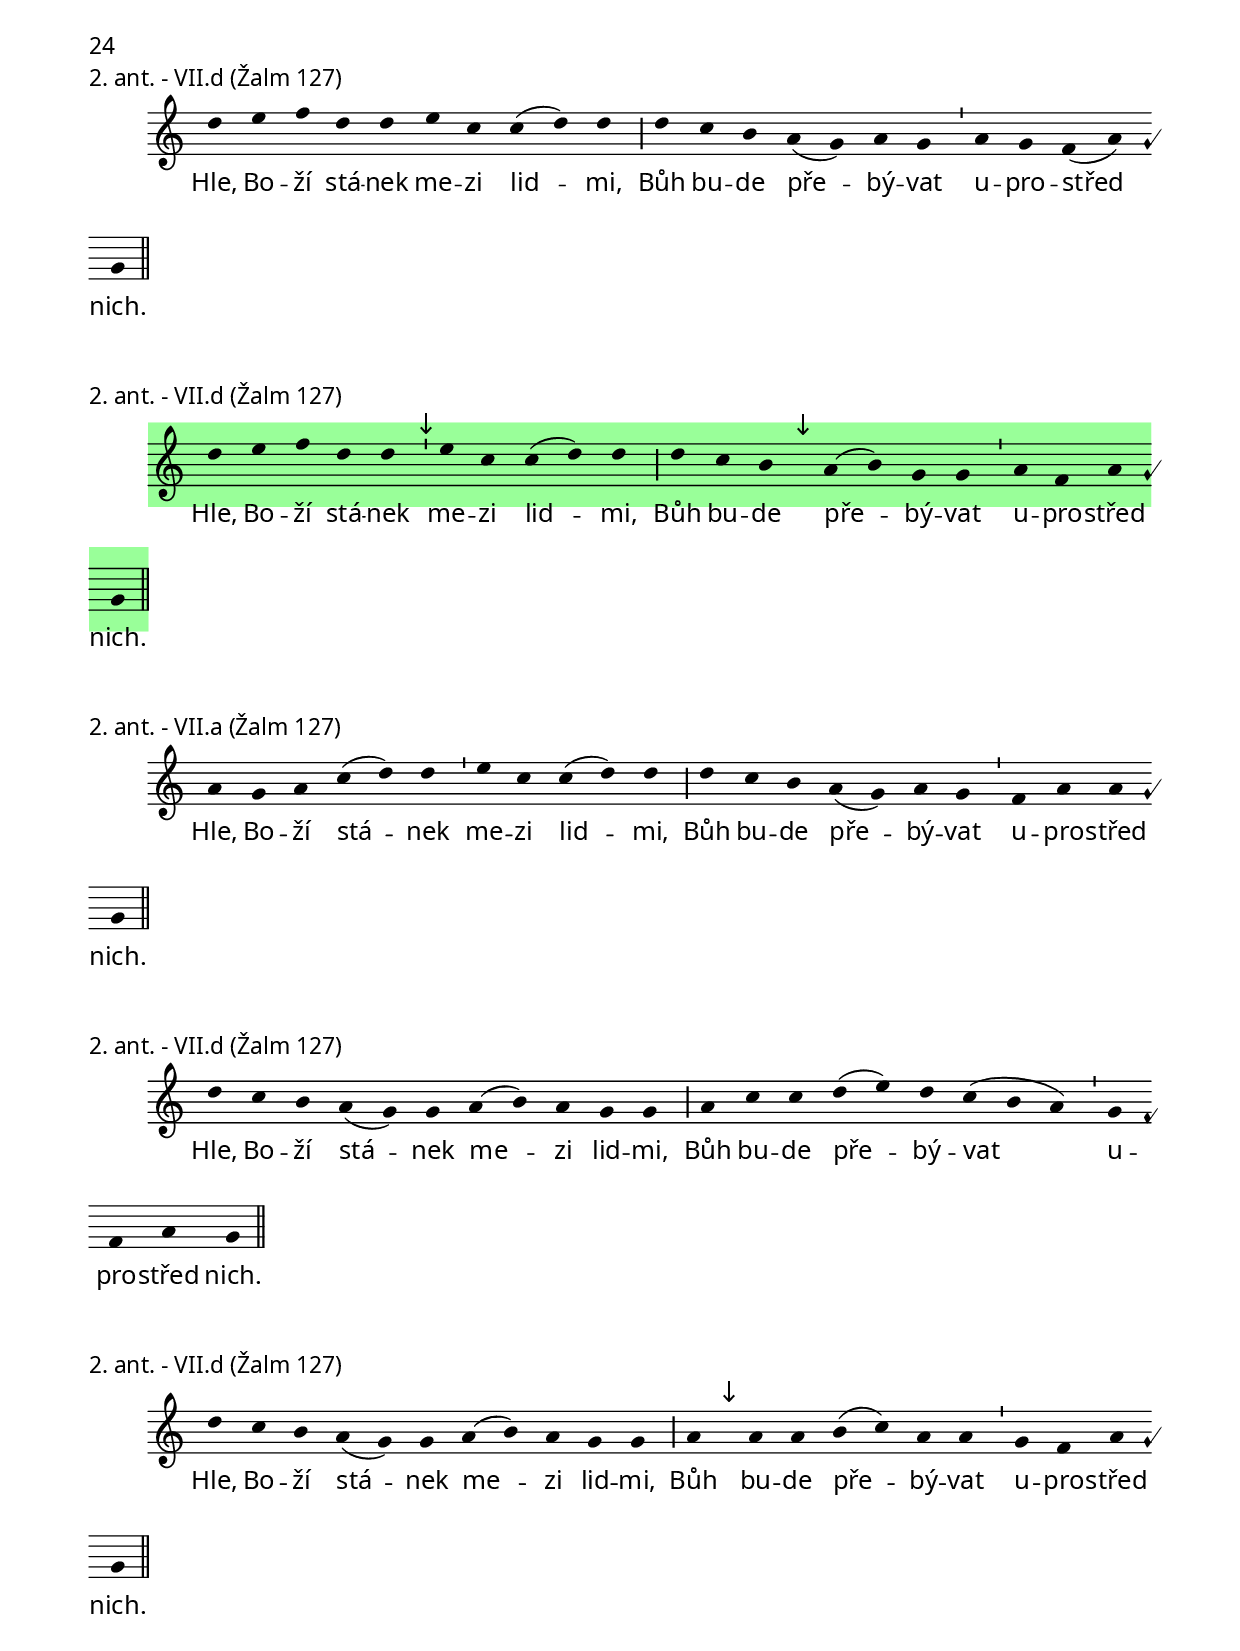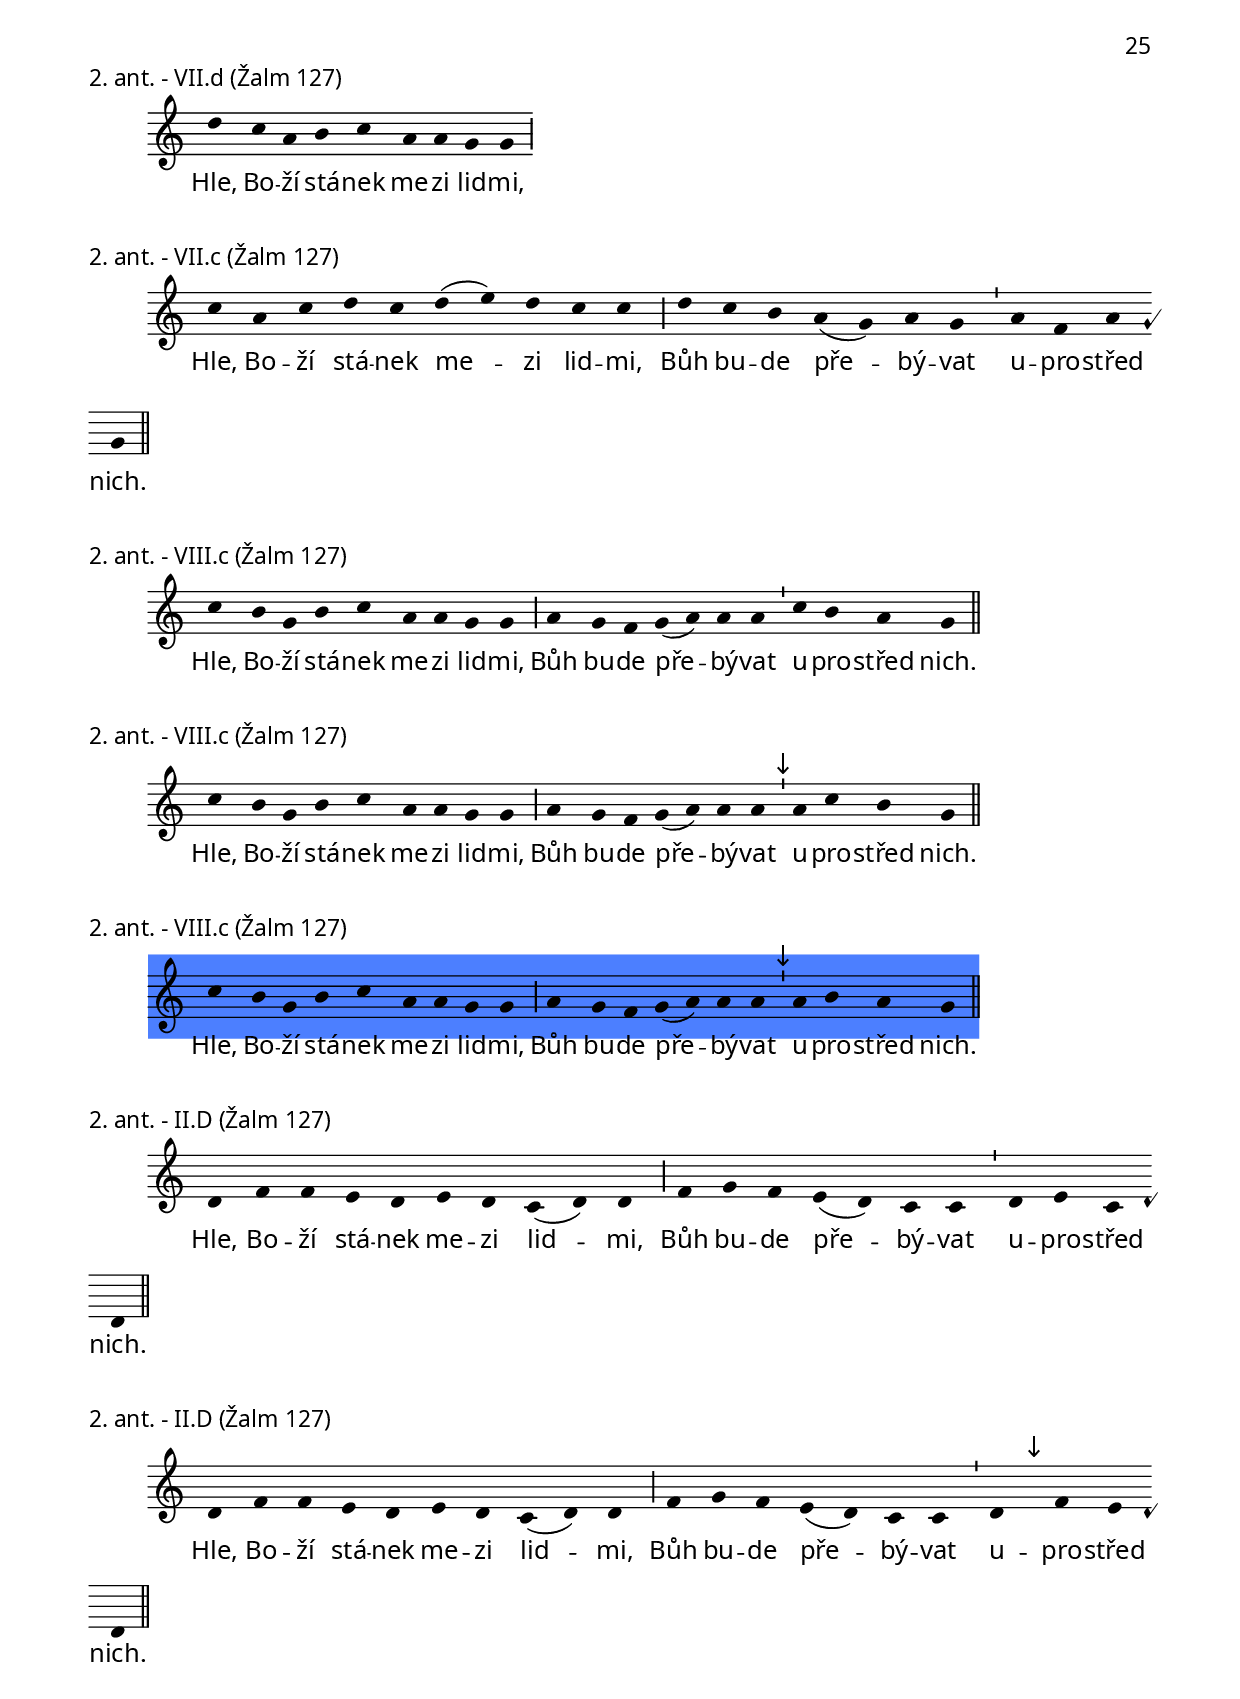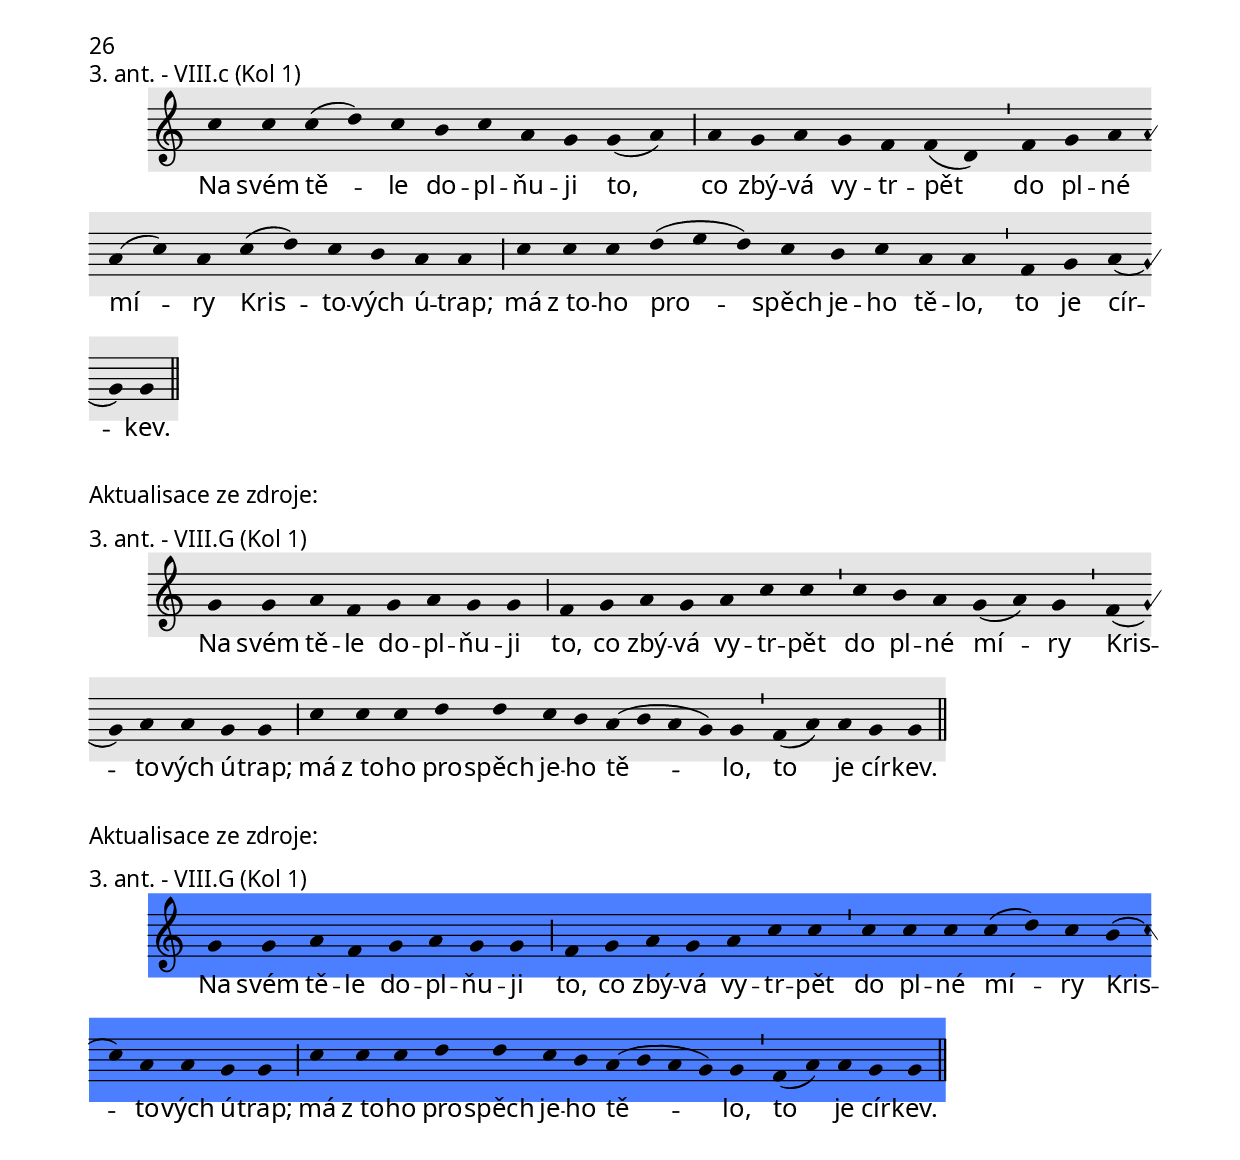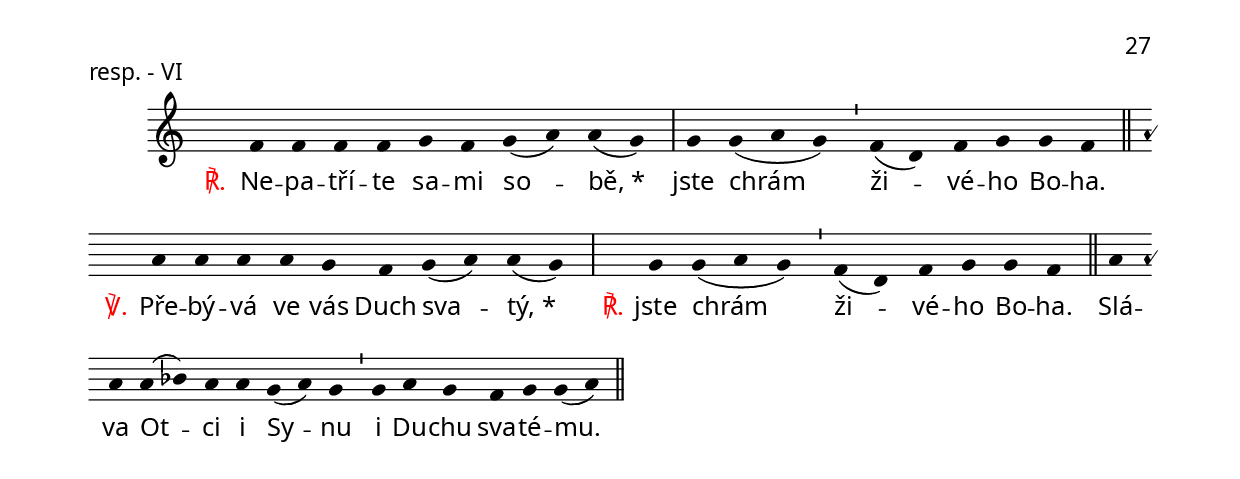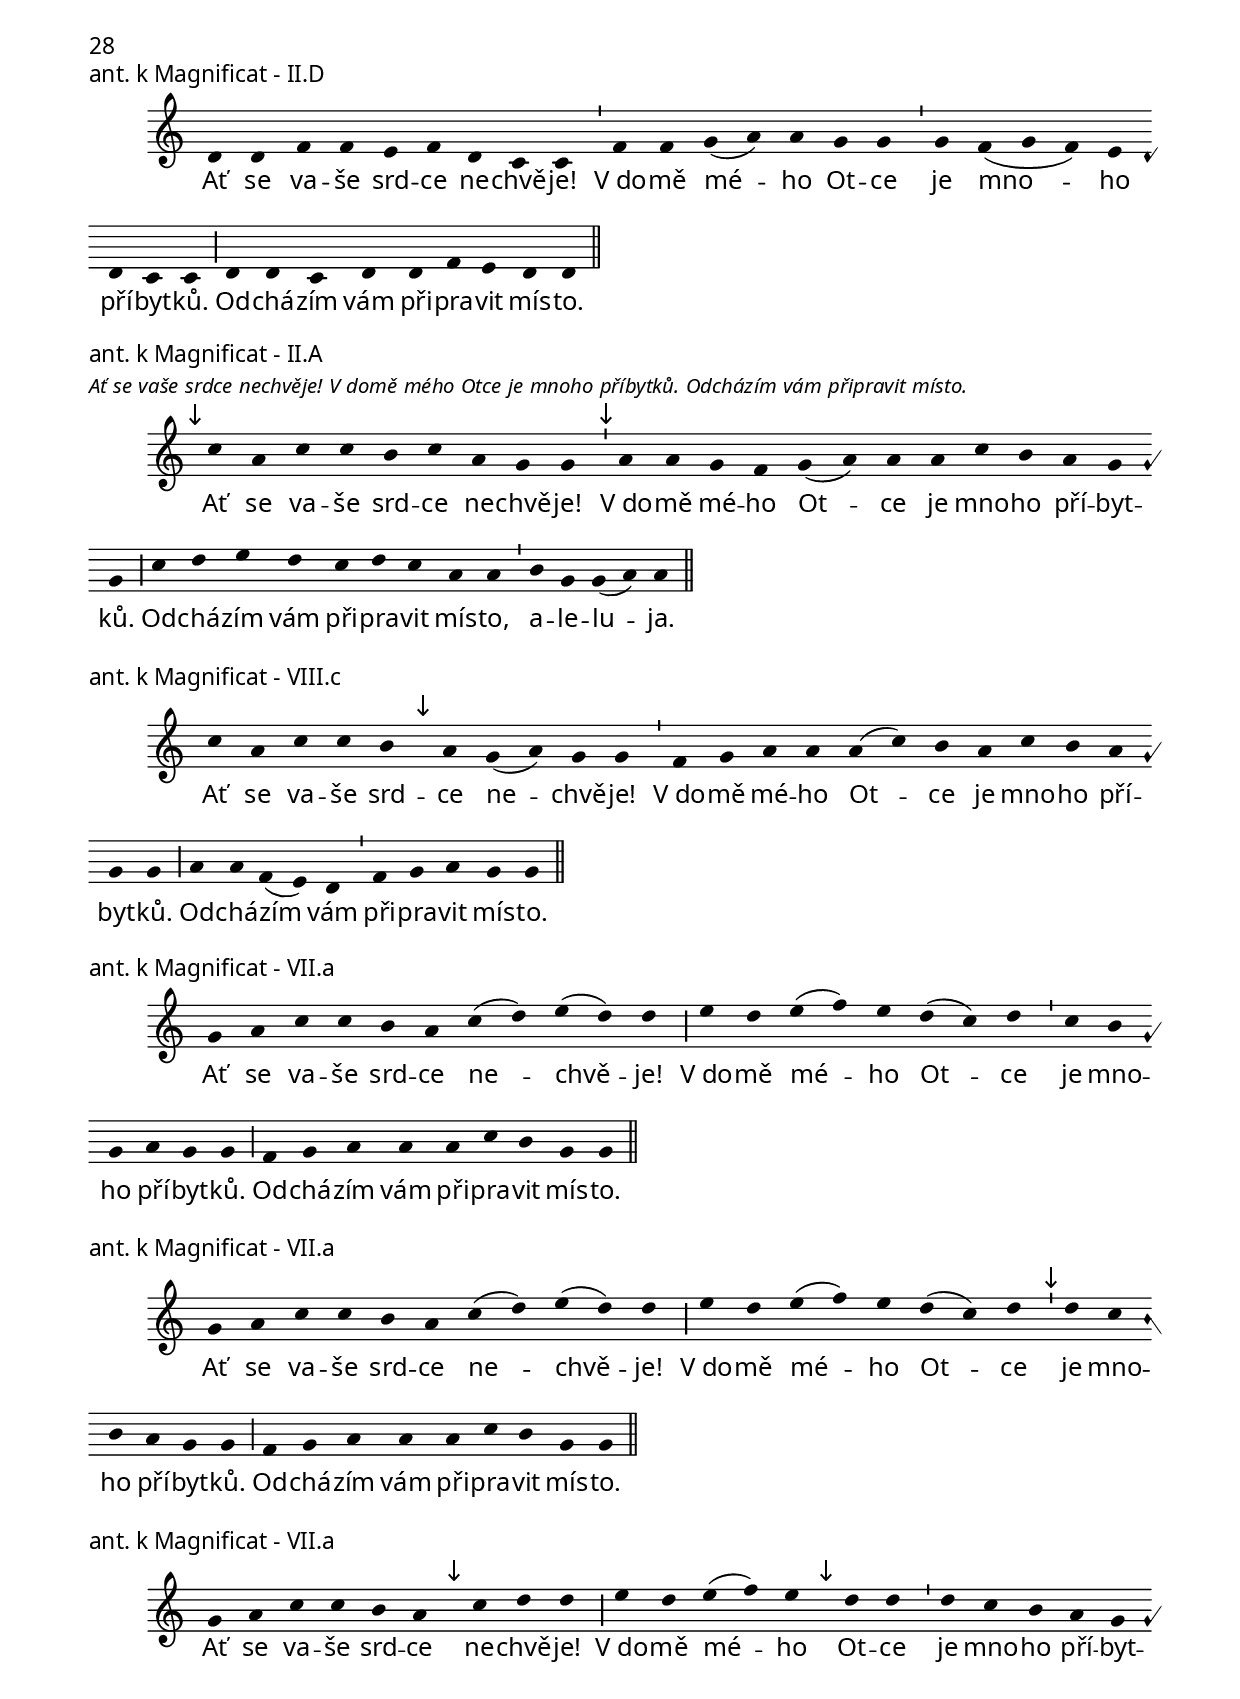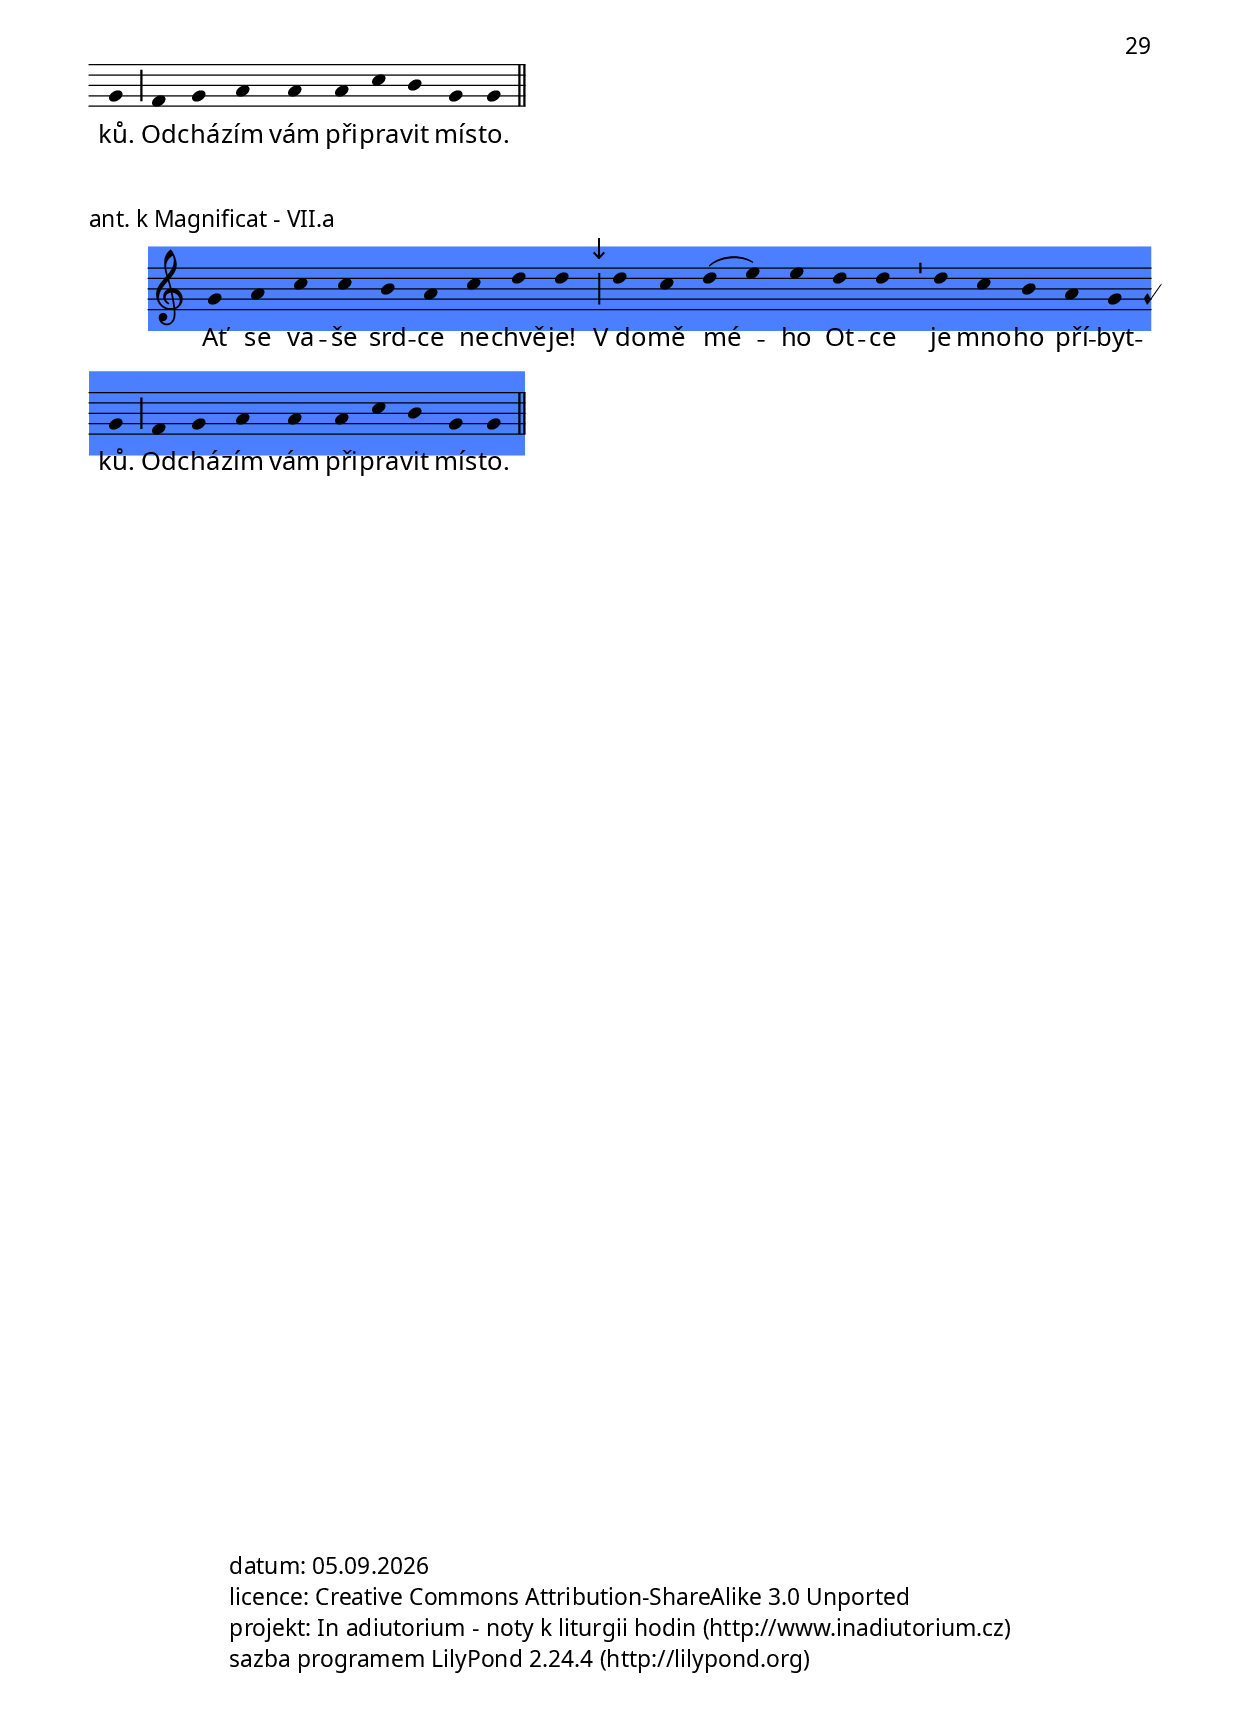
\version "2.19.80"

\include "../../spolecne.ly"
\include "../../../spolecne/reholni.ly"
\include "../../dilyresponsorii.ly"
\version "2.12.0"

textyOCD = "vlastní texty řádu bosých karmelitánů"


\header {
  title = \markup\titleSvatek
            "sv. Terezie od Ježíše, panny a učitelky církve"
            slavnost
            "15. 10."
            \textyOCD
  composer = "Jakub Pavlík"
}

\markup\justify{
  Ke starším dějinám formování jejího oficia
  \with-url "https://www.google.cz/books/edition/Acta_S_Teresiae_a_Jesu_Carmelitarum_stri/MDPwuCVub_oC?hl=cs&gbpv=1&pg=PA653&printsec=frontcover" {
    Vandermoere J.:
    \italic{
      Acta S. Teresiae a Jesu,
      Carmelitarum strictioris observantiae parentis,
      commentario et observationibus illustrata,
    }
    Bruxellis: A. Greuse 1845,
    s. 653nn.
  }
}

\markup {\nadpisHodinka {"1. nešpory"}}

\score {
  \relative c'' {
    \zvyraznovacSedy
    \choralniRezim
    c4 c b a c b g g \barMin
    a a g f g a a( g) g \barFinalis
  }
  \addlyrics {
    Vý -- klad tvých slov o -- svě -- cu -- je,
    po -- u -- ču -- je pros -- té li -- di.
  }
  \header {
    quid = "1. ant."
    modus = "VIII"
    differentia = "c"
    psalmus = "Žalm 113"
    id = "1ne-a1"
    piece = \markup\sestavTitulek
  }
}

\score {
  \relative c'' {
    \choralniRezim
    c4 c b a c b g g \barMin
    a a g f \mark\sipka g( a) a g g \barFinalis
  }
  \addlyrics {
    Vý -- klad tvých slov o -- svě -- cu -- je,
    po -- u -- ču -- je pros -- té li -- di.
  }
  \header {
    quid = "1. ant."
    modus = "VIII"
    differentia = "c"
    psalmus = "Žalm 113"
    id = "1ne-a1"
    piece = \markup\sestavTitulek
  }
}

\score {
  \relative c'' {
    \choralniRezim
    c4 c b a c b g g \barMin
    \mark\sipka f g a a a( c) b g g \barFinalis
  }
  \addlyrics {
    Vý -- klad tvých slov o -- svě -- cu -- je,
    po -- u -- ču -- je pros -- té li -- di.
  }
  \header {
    quid = "1. ant."
    modus = "VIII"
    differentia = "c"
    psalmus = "Žalm 113"
    id = "1ne-a1"
    piece = \markup\sestavTitulek
  }
}

\score {
  \relative c'' {
    \zvyraznovacModry
    \choralniRezim
    c4 c b a \mark\sipka g a g g \barMin
    f g a a a( c) b g g \barFinalis
  }
  \addlyrics {
    Vý -- klad tvých slov o -- svě -- cu -- je,
    po -- u -- ču -- je pros -- té li -- di.
  }
  \header {
    quid = "1. ant."
    modus = "VIII"
    differentia = "c"
    psalmus = "Žalm 113"
    id = "1ne-a1"
    piece = \markup\sestavTitulek
  }
}

\score {
  \relative c'' {
    \choralniRezim
    c4 c b c d c a a \barMin
    c c b a g( f) a g g \barFinalis
  }
  \addlyrics {
    Vý -- klad tvých slov o -- svě -- cu -- je,
    po -- u -- ču -- je pros -- té li -- di.
  }
  \header {
    quid = "1. ant."
    modus = "VIII"
    differentia = "c"
    psalmus = "Žalm 113"
    id = "1ne-a1"
    piece = \markup\sestavTitulek
  }
}

\score {
  \relative c'' {
    \zvyraznovacZelenyII
    \choralniRezim
    d4 d c b a b g g \barMin
    f g a a a( c) b g g \barFinalis
  }
  \addlyrics {
    Vý -- klad tvých slov o -- svě -- cu -- je,
    po -- u -- ču -- je pros -- té li -- di.
  }
  \header {
    quid = "1. ant."
    modus = "VII"
    differentia = "d"
    psalmus = "Žalm 113"
    id = "1ne-a1"
    piece = \markup\sestavTitulek
  }
}

\pageBreak

\markup\justify{
  Zdá se, že tohle je jediná antifona převzatá z předkoncilního formuláře
  (tam k Magnificat druhých nešpor):
  \italic{Sapiéntiam eius enarrábunt gentes, et laudem eius enuntiábit ecclésia.}
}
\markup\small{
  (\italic\with-url #"https://media.musicasacra.com/pdf/carmelite/Proprium_Carmelitarum.pdf" {
    Proprium missarum et officiorum ordinis Carmelitarum discalceatorum,
  }
  Parisiis-Tornaci-Romae: Desclée 1950,
  s. 201.)
}
\markup\justify{
  Kdyby nic jiného (také nejsem kdovíjaký nadšenec pro ten druh snubní mystiky,
  kterým je jinak starý formulář prodchnutý), je věčná škoda, že se do pokoncilního formuláře
  nedostala alespoň antifona \italic{Sancta Mater Terésia, réspice} (tamtéž, s. 194)
  a \italic{Induit me Génitrix Dómini} (s. 181).
}

\score {
  \relative c'' {
    \choralniRezim
    c4 c a c b g g \barMin a g f a c b \barMaior
    c c a c c b a g g \barFinalis
  }
  \addlyrics {
    Li -- dé si vy -- prá -- vě -- jí
    o je -- jí moud -- ros -- ti,
    cír -- kev ji ne -- pře -- stá -- vá chvá -- lit.
  }
  \header {
    quid = "2. ant."
    modus = "VIII"
    differentia = "c"
    psalmus = "Žalm 146"
    fial = "sanktoral/1101vsichnisvati.ly#sexta?zacatek"
    id = "1ne-a2"
    piece = \markup\sestavTitulek
  }
}

\score {
  \relative c'' {
    \choralniRezim
    c4 c a c b g g \barMin a g f \mark\sipka a( c) b b \barMaior
    c c a c c b a g g \barFinalis
  }
  \addlyrics {
    Li -- dé si vy -- prá -- vě -- jí
    o je -- jí moud -- ros -- ti,
    cír -- kev ji ne -- pře -- stá -- vá chvá -- lit.
  }
  \header {
    quid = "2. ant."
    modus = "VIII"
    differentia = "c"
    psalmus = "Žalm 146"
    fial = "sanktoral/1101vsichnisvati.ly#sexta?zacatek"
    id = "1ne-a2"
    piece = \markup\sestavTitulek
  }
}

\score {
  \relative c'' {
    \zvyraznovacSedy
    \choralniRezim
    c4 c a c b g g \barMin a g \mark\sipka a a( c) c( b) b \barMaior
    c c a c c b a g g \barFinalis
  }
  \addlyrics {
    Li -- dé si vy -- prá -- vě -- jí
    o je -- jí moud -- ros -- ti,
    cír -- kev ji ne -- pře -- stá -- vá chvá -- lit.
  }
  \header {
    quid = "2. ant."
    modus = "VIII"
    differentia = "c"
    psalmus = "Žalm 146"
    fial = "sanktoral/1101vsichnisvati.ly#sexta?zacatek"
    id = "1ne-a2"
    piece = \markup\sestavTitulek
  }
}

\score {
  \relative c'' {
    \choralniRezim
    c4 c a c b g g \barMin a g a \mark\sipka a c b \barMaior
    c c \mark\sipka c b c a g g( a g4.) g \barFinalis
  }
  \addlyrics {
    Li -- dé si vy -- prá -- vě -- jí
    o je -- jí moud -- ros -- ti,
    cír -- kev ji ne -- pře -- stá -- vá chvá -- lit.
  }
  \header {
    quid = "2. ant."
    modus = "VIII"
    differentia = "c"
    psalmus = "Žalm 146"
    fial = "sanktoral/1101vsichnisvati.ly#sexta?zacatek"
    id = "1ne-a2"
    piece = \markup\sestavTitulek
  }
}

\score {
  \relative c'' {
    \zvyraznovacZelenyII
    \choralniRezim
    c4 c a c b g g \barMin \mark\sipka f g a a( c) b b \barMaior
    c c \mark\sipka a b c a a g g \barFinalis
  }
  \addlyrics {
    Li -- dé si vy -- prá -- vě -- jí
    o je -- jí moud -- ros -- ti,
    cír -- kev ji ne -- pře -- stá -- vá chvá -- lit.
  }
  \header {
    quid = "2. ant."
    modus = "VIII"
    differentia = "c"
    psalmus = "Žalm 146"
    fial = "sanktoral/1101vsichnisvati.ly#sexta?zacatek"
    id = "1ne-a2"
    piece = \markup\sestavTitulek
  }
}

\score {
  \relative c'' {
    \choralniRezim
    c4 c a c b g g \barMin \mark\sipka a g f g( a) a( g) g \barMaior
    f g a c d c b a( g) g \barFinalis
  }
  \addlyrics {
    Li -- dé si vy -- prá -- vě -- jí
    o je -- jí moud -- ros -- ti,
    cír -- kev ji ne -- pře -- stá -- vá chvá -- lit.
  }
  \header {
    quid = "2. ant."
    modus = "VIII"
    differentia = "c"
    psalmus = "Žalm 146"
    fial = "sanktoral/1101vsichnisvati.ly#sexta?zacatek"
    id = "1ne-a2"
    piece = \markup\sestavTitulek
  }
}

\score {
  \relative c'' {
    \choralniRezim
    c4 c a c b g g \barMin a g f g( a) a( g) g \barMaior
    f g a \mark\sipka b c a a g g \barFinalis
  }
  \addlyrics {
    Li -- dé si vy -- prá -- vě -- jí
    o je -- jí moud -- ros -- ti,
    cír -- kev ji ne -- pře -- stá -- vá chvá -- lit.
  }
  \header {
    quid = "2. ant."
    modus = "VIII"
    differentia = "c"
    psalmus = "Žalm 146"
    fial = "sanktoral/1101vsichnisvati.ly#sexta?zacatek"
    id = "1ne-a2"
    piece = \markup\sestavTitulek
  }
}

\score {
  \relative c'' {
    \choralniRezim
    c4 c a c b g g \barMin a g f g( a) \mark\sipka g g \barMaior
    f g a \mark\sipka c c c b g g \barFinalis
  }
  \addlyrics {
    Li -- dé si vy -- prá -- vě -- jí
    o je -- jí moud -- ros -- ti,
    cír -- kev ji ne -- pře -- stá -- vá chvá -- lit.
  }
  \header {
    quid = "2. ant."
    modus = "VIII"
    differentia = "c"
    psalmus = "Žalm 146"
    fial = "sanktoral/1101vsichnisvati.ly#sexta?zacatek"
    id = "1ne-a2"
    piece = \markup\sestavTitulek
  }
}

\score {
  \relative c'' {
    \choralniRezim
    c4 c a c b g g \barMin a g f g( a) g g \barMaior
    \mark\sipka g f g c c c b g g \barFinalis
  }
  \addlyrics {
    Li -- dé si vy -- prá -- vě -- jí
    o je -- jí moud -- ros -- ti,
    cír -- kev ji ne -- pře -- stá -- vá chvá -- lit.
  }
  \header {
    quid = "2. ant."
    modus = "VIII"
    differentia = "c"
    psalmus = "Žalm 146"
    fial = "sanktoral/1101vsichnisvati.ly#sexta?zacatek"
    id = "1ne-a2"
    piece = \markup\sestavTitulek
  }
}

\score {
  \relative c'' {
    \zvyraznovacModry
    \choralniRezim
    c4 c a c b g g \barMin a g f g( a) \mark\sipka a( g) g \barMaior
    \mark\sipka a g a c c c b g g \barFinalis
  }
  \addlyrics {
    Li -- dé si vy -- prá -- vě -- jí
    o je -- jí moud -- ros -- ti,
    cír -- kev ji ne -- pře -- stá -- vá chvá -- lit.
  }
  \header {
    quid = "2. ant."
    modus = "VIII"
    differentia = "c"
    psalmus = "Žalm 146"
    fial = "sanktoral/1101vsichnisvati.ly#sexta?cast=1"
    id = "1ne-a2"
    piece = \markup\sestavTitulek
  }
}

\score {
  \relative c'' {
    \zvyraznovacSedy
    \choralniRezim
    c4 c a c b g g \barMin a g f g( a) g g \barMaior
    \mark\sipka g f d f g a a g g \barFinalis
  }
  \addlyrics {
    Li -- dé si vy -- prá -- vě -- jí
    o je -- jí moud -- ros -- ti,
    cír -- kev ji ne -- pře -- stá -- vá chvá -- lit.
  }
  \header {
    quid = "2. ant."
    modus = "VIII"
    differentia = "c"
    psalmus = "Žalm 146"
    fial = "sanktoral/1101vsichnisvati.ly#sexta?zacatek"
    id = "1ne-a2"
    piece = \markup\sestavTitulek
  }
}

\score {
  \relative c' {
    \choralniRezim
    d4 d d c d d( f) f \barMin
    g f e d( e) d d \barMaior
    e d c d f e f d d \barFinalis
  }
  \addlyrics {
    Li -- dé si vy -- prá -- vě -- jí
    o je -- jí moud -- ros -- ti,
    cír -- kev ji ne -- pře -- stá -- vá chvá -- lit.
  }
  \header {
    quid = "2. ant."
    modus = "II"
    differentia = "D"
    psalmus = "Žalm 146"
    id = "1ne-a2"
    piece = \markup\sestavTitulek
  }
}

\pageBreak

\score {
  \relative c'' {
    \choralniRezim
    c4 b a g( a) g g a g a c c b \barMaior
    a c b( c) a a \barMin
    a a g f g a a g g \barFinalis
  }
  \addlyrics {
    Bůh jí dal ve -- li -- kou moud -- rost a po -- zná -- ní,
    srd -- ce bez hra -- nic
    ja -- ko pí -- sek na moř -- ském bře -- hu.
  }
  \header {
    quid = "3. ant."
    modus = "VIII"
    differentia = "c"
    psalmus = "Ef 1"
    id = "1ne-a3"
    piece = \markup\sestavTitulek
  }
}

\score {
  \relative c'' {
    \choralniRezim
    c4 b c d( e) d d c a a c( b) a( g) g \barMaior
    a c b( c) a a \barMin
    c c b a g f a g g \barFinalis
  }
  \addlyrics {
    Bůh jí dal ve -- li -- kou moud -- rost a po -- zná -- ní,
    srd -- ce bez hra -- nic
    ja -- ko pí -- sek na moř -- ském bře -- hu.
  }
  \header {
    quid = "3. ant."
    modus = "VIII"
    differentia = "c"
    psalmus = "Ef 1"
    id = "1ne-a3"
    piece = \markup\sestavTitulek
  }
}

\score {
  \relative c'' {
    \choralniRezim
    a4 g a a c c \barMin
    d e d c( b) a a \barMaior
    c c b( c) a a \barMin
    c c b a g f a g g \barFinalis
  }
  \addlyrics {
    Bůh jí dal ve -- li -- kou
    moud -- rost a po -- zná -- ní,
    srd -- ce bez hra -- nic
    ja -- ko pí -- sek na moř -- ském bře -- hu.
  }
  \header {
    quid = "3. ant."
    modus = "VIII"
    differentia = "G*"
    psalmus = "Ef 1"
    id = "1ne-a3"
    piece = \markup\sestavTitulek
  }
}

\score {
  \relative c'' {
    \choralniRezim
    g4 g a a c c d e d c( d) c c \barMaior
    d c b( c) a a \barMin
    c c b a g f a g g \barFinalis
  }
  \addlyrics {
    Bůh jí dal ve -- li -- kou moud -- rost a po -- zná -- ní,
    srd -- ce bez hra -- nic
    ja -- ko pí -- sek na moř -- ském bře -- hu.
  }
  \header {
    quid = "3. ant."
    modus = "VII"
    differentia = "a"
    psalmus = "Ef 1"
    id = "1ne-a3"
    piece = \markup\sestavTitulek
  }
}

\score {
  \relative c'' {
    \choralniRezim
    a4 a c b( c) a a c b a g( a) g g \barMaior
    a c b( c) a a \barMin
    a a g f g a a g g \barFinalis
  }
  \addlyrics {
    Bůh jí dal ve -- li -- kou moud -- rost a po -- zná -- ní,
    srd -- ce bez hra -- nic
    ja -- ko pí -- sek na moř -- ském bře -- hu.
  }
  \header {
    quid = "3. ant."
    modus = "VIII"
    differentia = "G*"
    psalmus = "Ef 1"
    id = "1ne-a3"
    piece = \markup\sestavTitulek
  }
}

\score {
  \relative c'' {
    \zvyraznovacModry
    \choralniRezim
    c4 c d d( e) d d e f e d( e) d d \barMaior
    e d c( d) a a \barMin
    a a g f g a a g g \barFinalis
  }
  \addlyrics {
    Bůh jí dal ve -- li -- kou moud -- rost a po -- zná -- ní,
    srd -- ce bez hra -- nic
    ja -- ko pí -- sek na moř -- ském bře -- hu.
  }
  \header {
    quid = "3. ant."
    modus = "VII"
    differentia = "c"
    psalmus = "Ef 1"
    id = "1ne-a3"
    piece = \markup\sestavTitulek
  }
}

\pageBreak

\markup\justify{
  Srov. \fial-link "commune/commune_ucitel.ly#2ne-resp"
}

\score {
  \relative c' {
    \choralniRezim

    % R
    \neviditelna f
    f4 f f g f g( a) a( g) \barMax
    g f d f g g( f) f \barFinalis
    % V
    \neviditelna a
    a4 a a( bes) a a \barMin a a g f g a a( g) \barMax
    % R
    \neviditelna a
    g f d f g g( f) f \barFinalis
    % Slava
    \respVIdoxologie \barFinalis
  }
  \addlyrics {
    \Response Pro -- nes -- la Bo -- ží slo -- vo_* u -- pro -- střed shro -- máž -- dě -- ní.
    \Verse Pán ji na -- pl -- nil moud -- ros -- tí a po -- zná -- ním_*
    \Response u -- pro -- střed shro -- máž -- dě -- ní.
    \textRespDoxologie
  }
  \header {
    quid = "resp."
    modus = "VI"
    id = "1ne-r"
    piece = \markup {\sestavTitulekResp}
  }
}

\pageBreak

\markup\justify{
  IT:
  \italic{
    Santa Madre Teresa,
    \bold{luce della Chiesa di Cristo,}
    insegnaci il cammino della perfezione che
    \bold{conduce all’unione eterna con Dio.}
  }
}

\score {
  \relative c' {
    \choralniRezim
    c4 d d( a' bes) a c a g( a) a \barMaior
    a( g f) d( e) d( c) \barMin f e f d c d d \barMaior
    f e d f( g a) g g \barMaior
    a g f e( f) d c d d \barFinalis
  }
  \addlyrics {
    Sva -- tá mat -- ko Te -- re -- zi -- e,
    u -- kaž nám ces -- tu do -- ko -- na -- los -- ti,
    po kte -- ré při -- jde -- me
    s_Kris -- tem do věč -- ných pří -- byt -- ků.
  }
  \header {
    quid = "ant. k Magnificat"
    modus = "I"
    differentia = "D"
    psalmus = ""
    id = "1ne-amag"
    piece = \markup {\sestavTitulekBezZalmu}
  }
}

\score {
  \relative c' {
    \choralniRezim
    c4 d d( a' bes) a c a g( a) a \barMaior
    a( g f) d( e) d( c) \barMin f e f d c d d \barMaior
    f e d \mark\sipka f( g) a g f( g) g \barMaior
    g( f e) e( f) d c d d \barFinalis
  }
  \addlyrics {
    Sva -- tá mat -- ko Te -- re -- zi -- e,
    u -- kaž nám ces -- tu do -- ko -- na -- los -- ti,
    po kte -- ré při -- jde -- me s_Kris -- tem
    do věč -- ných pří -- byt -- ků.
  }
  \header {
    quid = "ant. k Magnificat"
    modus = "I"
    differentia = "D"
    psalmus = ""
    id = "1ne-amag"
    piece = \markup {\sestavTitulekBezZalmu}
  }
}

\score {
  \relative c' {
    \choralniRezim
    c4 d d( a' bes) a c a g( a) a \barMaior
    a( g f) d( e) d( c) \barMin \mark\sipka e( g a) a c b g a a \barMax
    a g f g( a) g f d( e) d( c) \barMaior
    d( c d) d( f) e c d d \barFinalis
  }
  \addlyrics {
    Sva -- tá mat -- ko Te -- re -- zi -- e,
    u -- kaž nám ces -- tu do -- ko -- na -- los -- ti,
    po kte -- ré při -- jde -- me s_Kris -- tem
    do věč -- ných pří -- byt -- ků.
  }
  \header {
    quid = "ant. k Magnificat"
    modus = "I"
    differentia = "D"
    psalmus = ""
    id = "1ne-amag"
    piece = \markup {\sestavTitulekBezZalmu}
  }
}

\score {
  \relative c' {
    \zvyraznovacZeleny
    \choralniRezim
    c4 d d( a' bes) a c a g( a) a \barMaior
    a( g f) d( e) d( c) \barMin e( g a) a c b g a a \barMax
    a g f g( a) g f d( e) d( c) \barMaior
    \mark\sipka d( e f) e( f) d c d d \barFinalis
  }
  \addlyrics {
    Sva -- tá mat -- ko Te -- re -- zi -- e,
    u -- kaž nám ces -- tu do -- ko -- na -- los -- ti,
    po kte -- ré při -- jde -- me s_Kris -- tem
    do věč -- ných pří -- byt -- ků.
  }
  \header {
    quid = "ant. k Magnificat"
    modus = "I"
    differentia = "D"
    psalmus = ""
    id = "1ne-amag"
    piece = \markup {\sestavTitulekBezZalmu}
  }
}

\score {
  \relative c' {
    \choralniRezim
    c4 d d( a' bes) a c a g( a) a \barMaior
    a( g f) d( e) d( c) \barMin e( g a) a c b g a a \barMax
    \mark\sipka a a a g( a) g f d( e) d( c) \barMaior
    d( e f) e( f) d c d d \barFinalis
  }
  \addlyrics {
    Sva -- tá mat -- ko Te -- re -- zi -- e,
    u -- kaž nám ces -- tu do -- ko -- na -- los -- ti,
    po kte -- ré při -- jde -- me s_Kris -- tem
    do věč -- ných pří -- byt -- ků.
  }
  \header {
    quid = "ant. k Magnificat"
    modus = "I"
    differentia = "D"
    psalmus = ""
    id = "1ne-amag"
    piece = \markup {\sestavTitulekBezZalmu}
  }
}

\score {
  \relative c' {
    \choralniRezim
    c4 d d( a' bes) a c a g( a) a \barMaior
    a( g f) d( e) d( c) \barMin e( g a) a c b g a a \barMax
    a a a \mark\sipka b( c) a g a( g f d) d \barMaior
    d( e f) e( f) d c d d \barFinalis
  }
  \addlyrics {
    Sva -- tá mat -- ko Te -- re -- zi -- e,
    u -- kaž nám ces -- tu do -- ko -- na -- los -- ti,
    po kte -- ré při -- jde -- me s_Kris -- tem
    do věč -- ných pří -- byt -- ků.
  }
  \header {
    quid = "ant. k Magnificat"
    modus = "I"
    differentia = "D"
    psalmus = ""
    id = "1ne-amag"
    piece = \markup {\sestavTitulekBezZalmu}
  }
}

\score {
  \relative c'' {
    \zvyraznovacModry
    \choralniRezim
    a4 a g a c b a a \barMaior
    c( d e) d c( d) \barMin c d c b a g g \barMaior
    a g a c b a( g) a \barMin
    a g f g( a) a( g) g \barFinalis
  }
  \addlyrics {
    Sva -- tá mat -- ko Te -- re -- zi -- e,
    u -- kaž nám ces -- tu do -- ko -- na -- los -- ti,
    po níž při -- jde -- me s_Kris -- tem
    do věč -- ných pří -- byt -- ků.
  }
  \header {
    textus_approbatus = "Svatá matko Terezie, ukaž nám cestu dokonalosti,
    po které přijdeme s Kristem do věčných příbytků."
    quid = "ant. k Magnificat"
    modus = "VIII"
    differentia = "G*"
    psalmus = ""
    id = "1ne-amag"
    piece = \markup {\sestavTitulekBezZalmu}
  }
}

\score {
  \relative c'' {
    \choralniRezim
    a4 a g a c b a a \barMaior
    c( d e) d c( d) \barMin c d c b a g g \barMaior
    a \mark\sipka g a c c b a( g) a \barMin
    a g f g( a) a( g) g \barFinalis
  }
  \addlyrics {
    Sva -- tá mat -- ko Te -- re -- zi -- e,
    u -- kaž nám ces -- tu do -- ko -- na -- los -- ti,
    po kte -- ré při -- jde -- me s_Kris -- tem
    do věč -- ných pří -- byt -- ků.
  }
  \header {
    quid = "ant. k Magnificat"
    modus = "VIII"
    differentia = "G*"
    psalmus = ""
    id = "1ne-amag"
    piece = \markup {\sestavTitulekBezZalmu}
  }
}

\score {
  \relative c'' {
    \choralniRezim
    a4 a g a c b a a \barMaior
    c( d e) d c( d) \barMin c d c b a g g \barMaior
    \mark\sipka f g a c b a c( d e d) c( d) \barMin
    c b g a( g) f( g) g \barFinalis
  }
  \addlyrics {
    Sva -- tá mat -- ko Te -- re -- zi -- e,
    u -- kaž nám ces -- tu do -- ko -- na -- los -- ti,
    po kte -- ré při -- jde -- me s_Kris -- tem
    do věč -- ných pří -- byt -- ků.
  }
  \header {
    quid = "ant. k Magnificat"
    modus = "VIII"
    differentia = "G*"
    psalmus = ""
    id = "1ne-amag"
    piece = \markup {\sestavTitulekBezZalmu}
  }
}

\pageBreak

\markup {\nadpisHodinka {"invitatorium"}}

\score {
  \relative c' {
    \choralniRezim
    f4( g) g \barMin a g a f( e d) d \barMin
    d e f d( c) c \barMaior
    d e f( g a) g f( g) f f \barFinalis
  }
  \addlyrics {
    Pojď -- me, klaň -- me se Kris -- tu,
    na -- še -- mu Pá -- nu,
    on je pra -- men moud -- ros -- ti.
  }
  \header {
    quid = "ant."
    modus = "VI"
    differentia = "F"
    psalmus = ""
    fial = "commune/commune_ucitel.ly#invit?-aleluja"
    id = "invit"
    piece = \markup\sestavTitulekBezZalmu
  }
}

\markup {\nadpisHodinka {"modlitba se čtením"}}

\score {
  \relative c'' {
    \choralniRezim
    a4 g a a( b) a g a a \barMin
    f g f d d \barMaior
    d d e d( c) c \barMin
    f g f g f d \barFinalis
  }
  \addlyrics {
    Má du -- še žíz -- ní po Bo -- hu,
    po ži -- vém Bo -- hu:
    kdy už smím při -- jít
    a spat -- řit Bo -- ží tvář?
  }
  \header {
    quid = "1. ant."
    modus = "I"
    differentia = "a"
    psalmus = "Žalm 42"
    fial = "commune/zazemrele.ly#mc-a3"
    id = "mc-a1"
    piece = \markup\sestavTitulek
  }
}

\pageBreak

\score {
  \relative c'' {
    \zvyraznovacModry
    \choralniRezim
    g4 c b c a a \barMin
    a b a g( e) e \barMaior
    d f g g-- b( c) a a \barMaior
    a c c c b( a g4.) g4 f g( a) g f( e) e \barFinalis
  }
  \addlyrics {
    Tvá ve -- li -- kost, Pa -- ne,
    je ne -- vy -- stiž -- ná,
    kdo vy -- po -- ví tvé di -- vy
    a nád -- her -- nou slá -- vu tvé vzne -- še -- nos -- ti?
  }
  \header {
    quid = "2. ant."
    modus = "III"
    differentia = "g"
    psalmus = "Žalm 145-I"
    id = "mc-a2"
    piece = \markup\sestavTitulek
  }
}

\score {
  \relative c'' {
    \zvyraznovacModry
    \choralniRezim
    g c b a g a \barMin
    a g a c b a g( a) f( e) e \barMaior
    d f g a a \barMin
    g f f( g) e e \barFinalis
  }
  \addlyrics {
    Blíz -- ko je Hos -- po -- din
    všem, kdo ho vzý -- va -- jí u -- přím -- ně,
    je -- ho krá -- lov -- ství
    bu -- de bez kon -- ce.
  }
  \header {
    quid = "3. ant."
    modus = "III"
    differentia = "g"
    psalmus = "Žalm 145-II"
    fial = "antifony/tyden3_7sobota.ly#up-ant3?zacatek=6"
    id = "mc-a3"
    piece = \markup\sestavTitulek
  }
}

\score {
  \relative c'' {
    \choralniRezim
    g c b a g a \barMin
    a g a c b a g( a) f( e) e \barMaior
    d f g a a \barMin
    g f \mark\sipka a( g) f( e) e \barFinalis
  }
  \addlyrics {
    Blíz -- ko je Hos -- po -- din
    všem, kdo ho vzý -- va -- jí u -- přím -- ně,
    je -- ho krá -- lov -- ství
    bu -- de bez kon -- ce.
  }
  \header {
    quid = "3. ant."
    modus = "III"
    differentia = "g"
    psalmus = "Žalm 145-II"
    fial = "antifony/tyden3_7sobota.ly#up-ant3?zacatek=6"
    id = "mc-a3"
    piece = \markup\sestavTitulek
  }
}

\pageBreak

\score {
  \relative c'' {
    \choralniRezim
    c4 c b a g a a( g) g \barMin
    f g a a b c a b c a g g \barMaior
    g f d f( g) g \barMaior
    a b c a g( a) a( g) g \barMin
    a a f e f( g) g g \barFinalis
  }
  \addlyrics {
    Pla -- nu -- la jsem hor -- li -- vos -- tí
    pro čest své -- ho Snou -- ben -- ce Je -- ží -- še Kris -- ta,
    kte -- rý mi ře -- kl:
    Ja -- ko pra -- vá snou -- ben -- ka
    bu -- deš hor -- lit pro mou čest.
  }
  \header {
    quid = "ant. ke kantikům vigilie"
    modus = "VIII"
    differentia = "c"
    psalmus = ""
    id = "mc-avig"
    piece = \markup {\sestavTitulekBezZalmu}
  }
}

\score {
  \relative c'' {
    \choralniRezim
    c4 c b a g a a( g) g \barMin
    f g a a b c a b c a g g \barMaior
    \mark\sipka g g g f( e) d \barMaior
    e f g g a( b) a( g) g \barMin
    a b c a g( a) g g \barFinalis
  }
  \addlyrics {
    Pla -- nu -- la jsem hor -- li -- vos -- tí
    pro čest své -- ho Snou -- ben -- ce Je -- ží -- še Kris -- ta,
    kte -- rý mi ře -- kl:
    Ja -- ko pra -- vá snou -- ben -- ka
    bu -- deš hor -- lit pro mou čest.
  }
  \header {
    quid = "ant. ke kantikům vigilie"
    modus = "VIII"
    differentia = "c"
    psalmus = ""
    id = "mc-avig"
    piece = \markup {\sestavTitulekBezZalmu}
  }
}

\markup\justify{
  (Myslel jsem, že bude vhodné a možné začátkem nápěvu odkázat na
  \fial-link "reholni/OCD/ocd_0720elias.ly#rch-a3" , ale moc schůdně
  tahle cesta nakonec nevypadá.)
}
\score {
  \relative c'' {
    \choralniRezim
    g4 b d d e d c( d) d \barMin
  }
  \addlyrics {
    Pla -- nu -- la jsem hor -- li -- vos -- tí
    pro čest své -- ho Snou -- ben -- ce Je -- ží -- še Kris -- ta,
    kte -- rý mi ře -- kl:
    Ja -- ko pra -- vá snou -- ben -- ka
    bu -- deš hor -- lit pro mou čest.
  }
  \header {
    quid = "ant. ke kantikům vigilie"
    modus = "VII"
    differentia = "a"
    psalmus = ""
    id = "mc-avig"
    piece = \markup {\sestavTitulekBezZalmu}
  }
}

\score {
  \relative c'' {
    \choralniRezim
    g4 a c c d e e( d) d \barMin
    d d c d e d d e f e d( c) d \barMin
    d c d d( c) c \barMaior
    g4 a c c d( e) e( d) d \barMin
    e d c( d a) a c( b) g( a) g \barFinalis
  }
  \addlyrics {
    Pla -- nu -- la jsem hor -- li -- vos -- tí
    pro čest své -- ho Snou -- ben -- ce Je -- ží -- še Kris -- ta,
    kte -- rý mi ře -- kl:
    Ja -- ko pra -- vá snou -- ben -- ka
    bu -- deš hor -- lit pro mou čest.
  }
  \header {
    quid = "ant. ke kantikům vigilie"
    modus = "IV alt"
    differentia = "A"
    psalmus = ""
    id = "mc-avig"
    piece = \markup {\sestavTitulekBezZalmu}
  }
}

\score {
  \relative c'' {
    \zvyraznovacModry
    \choralniRezim
    g4 a c c d e e( d) d \barMaior
    d d c d e d d e f e d( c) d \barMin
    d c d d( c) c \barMaior
    \mark\sipka d d c b c( a) a( g) g \barMin
    a a g f g( a) g g \barFinalis
  }
  \addlyrics {
    Pla -- nu -- la jsem hor -- li -- vos -- tí
    pro čest své -- ho Snou -- ben -- ce Je -- ží -- še Kris -- ta,
    kte -- rý mi ře -- kl:
    Ja -- ko pra -- vá snou -- ben -- ka
    bu -- deš hor -- lit pro mou čest.
  }
  \header {
    quid = "ant. ke kantikům vigilie"
    modus = "VII"
    differentia = "a"
    psalmus = ""
    id = "mc-avig"
    piece = \markup {\sestavTitulekBezZalmu}
  }
}

\pageBreak

\markup {\nadpisHodinka {"ranní chvály"}}

\score {
  \relative c' {
    \choralniRezim
    d4 f f g f e f d d( c) c \barMaior
    d d d f e c d d \barFinalis
  }
  \addlyrics {
    Má du -- še po to -- bě žíz -- ní, Bo -- že,
    prah -- ne po to -- bě mé tě -- lo.
  }
  \header {
    quid = "1. ant."
    modus = "II"
    differentia = "D"
    psalmus = "Žalm 63"
    id = "rch-a1"
    piece = \markup\sestavTitulek
  }
}

\score {
  \relative c' {
    \choralniRezim
    d4 f f g f e f d d( c) c \barMaior
    d \mark\sipka c d f e c d d \barFinalis
  }
  \addlyrics {
    Má du -- še po to -- bě žíz -- ní, Bo -- že,
    prah -- ne po to -- bě mé tě -- lo.
  }
  \header {
    quid = "1. ant."
    modus = "II"
    differentia = "D"
    psalmus = "Žalm 63"
    id = "rch-a1"
    piece = \markup\sestavTitulek
  }
}

\score {
  \relative c' {
    \choralniRezim
    d4 f f g f e \mark\sipka d c c( d) d \barMaior
    a c c d d e( f) d d \barFinalis
  }
  \addlyrics {
    Má du -- še po to -- bě žíz -- ní, Bo -- že,
    prah -- ne po to -- bě mé tě -- lo.
  }
  \header {
    quid = "1. ant."
    modus = "II"
    differentia = "D"
    psalmus = "Žalm 63"
    id = "rch-a1"
    piece = \markup\sestavTitulek
  }
}

\score {
  \relative c' {
    \zvyraznovacModry
    \choralniRezim
    d4 f f g f e d c c( d) d \barMaior
    \mark\sipka c a c d d e( f) d d \barFinalis
  }
  \addlyrics {
    Má du -- še po to -- bě žíz -- ní, Bo -- že,
    prah -- ne po to -- bě mé tě -- lo.
  }
  \header {
    quid = "1. ant."
    modus = "II"
    differentia = "D"
    psalmus = "Žalm 63"
    id = "rch-a1"
    piece = \markup\sestavTitulek
  }
}

\score {
  \relative c' {
    \zvyraznovacZelenyII
    \choralniRezim
    d4 f f g f e d c c( d) d \barMaior
    c a c d d \mark\sipka f e( d) d \barFinalis
  }
  \addlyrics {
    Má du -- še po to -- bě žíz -- ní, Bo -- že,
    prah -- ne po to -- bě mé tě -- lo.
  }
  \header {
    quid = "1. ant."
    modus = "II"
    differentia = "D"
    psalmus = "Žalm 63"
    id = "rch-a1"
    piece = \markup\sestavTitulek
  }
}

\score {
  \relative c' {
    \choralniRezim
    d4 f f g f e d c c( d) d \barMaior
    c a \mark\sipka c( d) d d e( f) d d \barFinalis
  }
  \addlyrics {
    Má du -- še po to -- bě žíz -- ní, Bo -- že,
    prah -- ne po to -- bě mé tě -- lo.
  }
  \header {
    quid = "1. ant."
    modus = "II"
    differentia = "D"
    psalmus = "Žalm 63"
    id = "rch-a1"
    piece = \markup\sestavTitulek
  }
}

\pageBreak

\score {
  \relative c'' {
    \choralniRezim
    c4 c b a c( d) d \barMin
    e d c d d \barMaior
    d c b c a g a a( g) g \barFinalis
  }
  \addlyrics {
    Všech -- na dí -- la Pá -- ně,
    ve -- leb -- te Pá -- na,
    chval -- te ho všich -- ni je -- ho sva -- tí.
  }
  \header {
    quid = "2. ant."
    modus = "VII"
    differentia = "c"
    psalmus = "Dan 3-III"
    id = "rch-a2"
    piece = \markup\sestavTitulek
  }
}

\score {
  \relative c'' {
    \choralniRezim
    c4 d e c d d \barMin
    d c b a( g) g \barMaior
    a g f a c b a g g \barFinalis
  }
  \addlyrics {
    Všech -- na dí -- la Pá -- ně,
    ve -- leb -- te Pá -- na,
    chval -- te ho všich -- ni je -- ho sva -- tí.
  }
  \header {
    quid = "2. ant."
    modus = "VII"
    differentia = "c"
    psalmus = "Dan 3-III"
    id = "rch-a2"
    piece = \markup\sestavTitulek
  }
}

\score {
  \relative c'' {
    \choralniRezim
    g4 a c c c( d) d \barMin
    d c e d d \barMaior
    c( b a) g a( g) \barMin a g f a a( g) g \barFinalis
  }
  \addlyrics {
    Všech -- na dí -- la Pá -- ně,
    ve -- leb -- te Pá -- na,
    chval -- te ho všich -- ni je -- ho sva -- tí.
  }
  \header {
    quid = "2. ant."
    modus = "VII"
    differentia = "a"
    psalmus = "Dan 3-III"
    id = "rch-a2"
    piece = \markup\sestavTitulek
  }
}

\score {
  \relative c'' {
    \zvyraznovacModry
    \choralniRezim
    g4 a c c c( d) d \barMin
    d c e d d \barMaior
    \mark\sipka c a a c b a g a( g) g \barFinalis
  }
  \addlyrics {
    Všech -- na dí -- la Pá -- ně,
    ve -- leb -- te Pá -- na,
    chval -- te ho všich -- ni je -- ho sva -- tí.
  }
  \header {
    quid = "2. ant."
    modus = "VII"
    differentia = "a"
    psalmus = "Dan 3-III"
    id = "rch-a2"
    piece = \markup\sestavTitulek
  }
}

\score {
  \relative c'' {
    \choralniRezim
    c4 b c( d) d c c \barMin
    d e c c( d) d \barMaior
    c( b a) b g \barMin
    a g f a a( g) g \barFinalis
  }
  \addlyrics {
    Všech -- na dí -- la Pá -- ně,
    ve -- leb -- te Pá -- na,
    chval -- te ho všich -- ni
    je -- ho sva -- tí.
  }
  \header {
    quid = "2. ant."
    modus = "VII"
    differentia = "c"
    psalmus = "Dan 3-III"
    fial = "antifony/tyden4_1nedele.ly#rch-ant2?cast=1"
    id = "rch-a2"
    piece = \markup\sestavTitulek
  }
}

\score {
  \relative c' {
    \choralniRezim
    f4 f g( a) a g g \barMin
    bes a f f( g) g \barMaior
    bes( a g) f g \barMin
    g g bes a g( f) f \barFinalis
  }
  \addlyrics {
    Všech -- na dí -- la Pá -- ně,
    ve -- leb -- te Pá -- na,
    chval -- te ho
    všich -- ni je -- ho sva -- tí.
  }
  \header {
    quid = "2. ant."
    modus = "VI"
    differentia = "F"
    psalmus = "Dan 3-III"
    fial = "sanktoral/1002andelestrazni.ly#rch-a3?cast=3"
    id = "rch-a2"
    piece = \markup\sestavTitulek
  }
}

\score {
  \relative c' {
    \choralniRezim
    \mark\sipka f4 f f f g( a) g \barMin
    g a f f( g) g \barMaior
    bes( a g) f g \barMin
    g g bes a g( f) f \barFinalis
  }
  \addlyrics {
    Všech -- na dí -- la Pá -- ně,
    ve -- leb -- te Pá -- na,
    chval -- te ho
    všich -- ni je -- ho sva -- tí.
  }
  \header {
    quid = "2. ant."
    modus = "VI"
    differentia = "F"
    psalmus = "Dan 3-III"
    fial = "sanktoral/1002andelestrazni.ly#rch-a3?cast=3"
    id = "rch-a2"
    piece = \markup\sestavTitulek
  }
}

\pageBreak

\score {
  \relative c'' {
    \choralniRezim
    c4 d e d c a b a( g) g \barMaior
    a a c b a g g \barMin
    f g a g \barFinalis
  }
  \addlyrics {
    Ve sbo -- ru sva -- tých bu -- du zpí -- vat
    o tvém mi -- lo -- sr -- den -- ství,
    Hos -- po -- di -- ne.
  }
  \header {
    quid = "3. ant."
    modus = "VII"
    differentia = "c"
    psalmus = "Žalm 149"
    id = "rch-a3"
    piece = \markup\sestavTitulek
  }
}

\score {
  \relative c'' {
    \choralniRezim
    c4 c c d e d c d d \barMaior
    e d c d c a a \barMin
    c b a( g) g \barFinalis
  }
  \addlyrics {
    Ve sbo -- ru sva -- tých bu -- du zpí -- vat
    o tvém mi -- lo -- sr -- den -- ství,
    Hos -- po -- di -- ne.
  }
  \header {
    quid = "3. ant."
    modus = "VII"
    differentia = "c"
    psalmus = "Žalm 149"
    id = "rch-a3"
    piece = \markup\sestavTitulek
  }
}

\score {
  \relative c' {
    \zvyraznovacModry
    \choralniRezim
    f4 f f g a g f g g \barMaior
    a \mark\sipka a g f g f d \barMin
    f g g f \barFinalis
  }
  \addlyrics {
    Ve sbo -- ru sva -- tých bu -- du zpí -- vat
    o tvém mi -- lo -- sr -- den -- ství,
    Hos -- po -- di -- ne.
  }
  \header {
    quid = "3. ant."
    modus = "VI"
    differentia = "F"
    psalmus = "Žalm 149"
    id = "rch-a3"
    piece = \markup\sestavTitulek
  }
}

\pageBreak

\score {
  \relative c' {
    \choralniRezim

    % R
    \neviditelna f
    f4 g f f f g( a) a( g) \barMax
    f( d) f( g) g f \barFinalis
    % V
    \neviditelna a
    a4 a a g( a) g f( g) g( a) \barMax
    % R
    \neviditelna a
    f( d) f( g) g f \barFinalis
    % Slava
    \respVIdoxologie \barFinalis
  }
  \addlyrics {
    \Response Slyš, Hos -- po -- di -- ne můj hlas,_* hle -- dám tvou tvář.
    \Verse Mé srd -- ce k_to -- bě mlu -- ví,_*
    \Response hle -- dám tvou tvář.
    \textRespDoxologie
  }
  \header {
    quid = "resp."
    modus = "VI"
    fial = "commune/commune_panna.ly#rch-resp"
    id = "rch-r"
    piece = \markup {\sestavTitulekResp}
  }
}

\pageBreak

\score {
  \relative c'' {
    \zvyraznovacSedy
    \choralniRezim
    g4 f g a a \barMin
    a a b c c b b c( a) g g \barMaior
    a a a f e f g g a a \barMin
    a a( c) b a g g \barFinalis
  }
  \addlyrics {
    Kdo mě mi -- lu -- je,
    to -- ho bu -- de mi -- lo -- vat můj O -- tec
    a ta -- ké já ho bu -- du mi -- lo -- vat
    a dám se mu po -- znat.
  }
  \header {
    quid = "ant. k Benedictus"
    modus = "VIII"
    differentia = "G"
    psalmus = ""
    fial = "antifony/velikonoce_nedeleA.ly#vimag2?-aleluja"
    id = "rch-aben"
    piece = \markup {\sestavTitulekBezZalmu}
  }
}

\markup\aktualisace

\score {
  \relative c'' {
    \zvyraznovacModry
    \choralniRezim
    g4 f g a a \barMin
    a a b c a g f a g g \barMaior
    c c c d c b c a g g \barMin
    g g( a) g f g( a g) g \barFinalis
  }
  \addlyrics {
    Kdo mě mi -- lu -- je,
    to -- ho bu -- de mi -- lo -- vat můj O -- tec
    a ta -- ké já ho bu -- du mi -- lo -- vat
    a dám se mu po -- znat.
  }
  \header {
    quid = "ant. k Benedictus"
    modus = "VIII"
    differentia = "G"
    psalmus = ""
    fial = "antifony/velikonoce_nedeleA.ly#vimag2?zacatek=28"
    id = "rch-aben"
    piece = \markup {\sestavTitulekBezZalmu}
  }
}

\score {
  \relative c'' {
    \choralniRezim
    g4 f g a a \barMin
    a a b c a g f a g g \barMaior
    c c c d c b c a g g \barMin
    g \mark\sipka f e d f( g a g) g \barFinalis
  }
  \addlyrics {
    Kdo mě mi -- lu -- je,
    to -- ho bu -- de mi -- lo -- vat můj O -- tec
    a ta -- ké já ho bu -- du mi -- lo -- vat
    a dám se mu po -- znat.
  }
  \header {
    quid = "ant. k Benedictus"
    modus = "VIII"
    differentia = "G"
    psalmus = ""
    fial = "antifony/velikonoce_nedeleA.ly#vimag2?zacatek=28"
    id = "rch-aben"
    piece = \markup {\sestavTitulekBezZalmu}
  }
}

\score {
  \relative c'' {
    \choralniRezim
    g4 f g a a \barMin
    a a b c a g f a g g \barMaior
    c c c d c b c a g g \barMin
    \mark\sipka f g( a) a a g g \barFinalis
  }
  \addlyrics {
    Kdo mě mi -- lu -- je,
    to -- ho bu -- de mi -- lo -- vat můj O -- tec
    a ta -- ké já ho bu -- du mi -- lo -- vat
    a dám se mu po -- znat.
  }
  \header {
    quid = "ant. k Benedictus"
    modus = "VIII"
    differentia = "G"
    psalmus = ""
    fial = "antifony/velikonoce_nedeleA.ly#vimag2?zacatek=28"
    id = "rch-aben"
    piece = \markup {\sestavTitulekBezZalmu}
  }
}

\pageBreak

\markup {\nadpisHodinka {"modlitba uprostřed dne"}}

\score {
  \relative c' {
    \choralniRezim
    d4 f e( d c) c \barMin
    f g a g f( g) f f \barMaior
    d f f( g) g \barMin
    g f( e) d c d( f) e d( c) c \barMaior
    d c d f e c( d) d \barFinalis
  }
  \addlyrics {
    Když se mod -- líš,
    ve -- jdi do své ko -- můr -- ky,
    za -- vři dve -- ře
    a mod -- li se k_své -- mu Ot -- ci,
    kte -- rý je ve skry -- tos -- ti.
  }
  \header {
    quid = "ant. dopoledne"
    modus = "II"
    differentia = "D"
    psalmus = ""
    fial = "antifony/pust_tyden1.ly#ut-amag?delsi text"
    id = "tercie"
    piece = \markup\sestavTitulekBezZalmu
  }
}

\score {
  \relative c' {
    \choralniRezim
    d4 f e( d c) c \barMin
    f g a g f( g) f f \barMaior
    d f f( g) g \barMin
    g \mark\sipka a g g f e d( c) c \barMaior
    d c d f e c( d) d \barFinalis
  }
  \addlyrics {
    Když se mod -- líš,
    ve -- jdi do své ko -- můr -- ky,
    za -- vři dve -- ře
    a mod -- li se k_své -- mu Ot -- ci,
    kte -- rý je ve skry -- tos -- ti.
  }
  \header {
    quid = "ant. dopoledne"
    modus = "II"
    differentia = "D"
    psalmus = ""
    fial = "antifony/pust_tyden1.ly#ut-amag?delsi text"
    id = "tercie"
    piece = \markup\sestavTitulekBezZalmu
  }
}

\score {
  \relative c' {
    \choralniRezim
    d4 f \mark\sipka e( f) d( c) \barMin
    f g a g f( g) f f \barMaior
    d f f( g) g \barMin
    g a g \mark\sipka f e f d( c) c \barMaior
    d \mark\sipka f f e c c( d) d \barFinalis
  }
  \addlyrics {
    Když se mod -- líš,
    ve -- jdi do své ko -- můr -- ky,
    za -- vři dve -- ře
    a mod -- li se k_své -- mu Ot -- ci,
    kte -- rý je ve skry -- tos -- ti.
  }
  \header {
    quid = "ant. dopoledne"
    modus = "II"
    differentia = "D"
    psalmus = ""
    fial = "antifony/pust_tyden1.ly#ut-amag?cast=2-3"
    id = "tercie"
    piece = \markup\sestavTitulekBezZalmu
  }
}

\score {
  \relative c'' {
    \choralniRezim
    g4 a g( c) c \barMin
    d c d e c( b) a a \barMaior
    c c b( c a) a \barMin
    a c a a b( c) a g g \barMaior
    a g f g a a( g) g \barFinalis
  }
  \addlyrics {
    Když se mod -- líš,
    ve -- jdi do své ko -- můr -- ky,
    za -- vři dve -- ře
    a mod -- li se k_své -- mu Ot -- ci,
    kte -- rý je ve skry -- tos -- ti.
  }
  \header {
    quid = "ant. dopoledne"
    modus = "VIII"
    differentia = "G"
    psalmus = ""
    id = "tercie"
    piece = \markup\sestavTitulekBezZalmu
  }
}

\score {
  \relative c'' {
    \choralniRezim
    g4 a g( c) c \barMin
    d c d e c( b) a a \barMaior
    c c b( c a) a \barMaior
    a c \mark\sipka c c b( c) a g( a) g \barMin
    a g f g a a( g) g \barFinalis
  }
  \addlyrics {
    Když se mod -- líš,
    ve -- jdi do své ko -- můr -- ky,
    za -- vři dve -- ře
    a mod -- li se k_své -- mu Ot -- ci,
    kte -- rý je ve skry -- tos -- ti.
  }
  \header {
    quid = "ant. dopoledne"
    modus = "VIII"
    differentia = "G"
    psalmus = ""
    id = "tercie"
    piece = \markup\sestavTitulekBezZalmu
  }
}

\score {
  \relative c'' {
    \zvyraznovacModry
    \choralniRezim
    g4 a g( c) c \barMin
    d c d e c( b) a a \barMaior
    \mark\sipka c g g( a g) g \barMaior
    f g a a a( c) b a( g) g \barMin
    a g f g a a( g) g \barFinalis
  }
  \addlyrics {
    Když se mod -- líš,
    ve -- jdi do své ko -- můr -- ky,
    za -- vři dve -- ře
    a mod -- li se k_své -- mu Ot -- ci,
    kte -- rý je ve skry -- tos -- ti.
  }
  \header {
    quid = "ant. dopoledne"
    modus = "VIII"
    differentia = "G"
    psalmus = ""
    id = "tercie"
    piece = \markup\sestavTitulekBezZalmu
  }
}

\score {
  \relative c'' {
    \choralniRezim
    g4 a g( c) c \barMin
    \mark\sipka b c a g a( g) f( g) g \barMaior
    g g f( e) d \barMin
    d f( g) g( a) a b( c) a g g \barMaior
    a g f g a a( g) g \barFinalis
  }
  \addlyrics {
    Když se mod -- líš,
    ve -- jdi do své ko -- můr -- ky,
    za -- vři dve -- ře
    a mod -- li se k_své -- mu Ot -- ci,
    kte -- rý je ve skry -- tos -- ti.
  }
  \header {
    quid = "ant. dopoledne"
    modus = "VIII"
    differentia = "G"
    psalmus = ""
    id = "tercie"
    piece = \markup\sestavTitulekBezZalmu
  }
}

\score {
  \relative c'' {
    \choralniRezim
    g4 a g( c) c \barMin
    b c a g \mark\sipka a( b) g g \barMaior
    f g g( a) a \barMin
    a b( c) a a b( c) a g g \barMaior
    a g f g a a( g) g \barFinalis
  }
  \addlyrics {
    Když se mod -- líš,
    ve -- jdi do své ko -- můr -- ky,
    za -- vři dve -- ře
    a mod -- li se k_své -- mu Ot -- ci,
    kte -- rý je ve skry -- tos -- ti.
  }
  \header {
    quid = "ant. dopoledne"
    modus = "VIII"
    differentia = "G"
    psalmus = ""
    id = "tercie"
    piece = \markup\sestavTitulekBezZalmu
  }
}

\pageBreak

\score {
  \relative c' {
    \zvyraznovacModry
    \choralniRezim
    f4 f f f g f a( g) g \barMin
    a a g f e f d( c) c \barMin
    d( f) e d d \barFinalis
  }
  \addlyrics {
    Ra -- duj -- te se stá -- le v_Pá -- nu,
    o -- pa -- ku -- ji: Ra -- duj -- te se!
    Pán je blíz -- ko.
  }
  \header {
    quid = "ant. v poledne"
    modus = "I"
    differentia = "f"
    psalmus = ""
    id = "sexta"
    piece = \markup\sestavTitulekBezZalmu
  }
}

\pageBreak

\score {
  \relative c' {
    \zvyraznovacModry
    \choralniRezim
    f4 f f f g a a g g \barMin
    f d f e d( c) c \barMin
    d c d( f) e c( d) d \barFinalis
  }
  \addlyrics {
    Žij -- me pod -- le prav -- dy a v_lás -- ce,
    a tak po -- ros -- te -- me
    po všech strán -- kách v_Kris -- ta.
  }
  \header {
    quid = "ant. odpoledne"
    modus = "I"
    differentia = "f"
    psalmus = ""
    id = "nona"
    piece = \markup\sestavTitulekBezZalmu
  }
}

\score {
  \relative c' {
    \zvyraznovacSedy
    \choralniRezim
    f4 f f f g a a g g \barMin
    f d f e d( c) c \barMin
    d \mark\sipka f e d c( d) d \barFinalis
  }
  \addlyrics {
    Žij -- me pod -- le prav -- dy a v_lás -- ce,
    a tak po -- ros -- te -- me
    po všech strán -- kách v_Kris -- ta.
  }
  \header {
    quid = "ant. odpoledne"
    modus = "I"
    differentia = "f"
    psalmus = ""
    id = "nona"
    piece = \markup\sestavTitulekBezZalmu
  }
}

\score {
  \relative c'' {
    \zvyraznovacZeleny
    \choralniRezim
    c4 c c c d e e d d \barMin
    c a c b a( g) g \barMin
    a \mark\sipka f g( a) a g g \barFinalis
  }
  \addlyrics {
    Žij -- me pod -- le prav -- dy a v_lás -- ce,
    a tak po -- ros -- te -- me
    po všech strán -- kách v_Kris -- ta.
  }
  \header {
    quid = "ant. odpoledne"
    modus = "VII"
    differentia = "c"
    psalmus = ""
    id = "nona"
    piece = \markup\sestavTitulekBezZalmu
  }
}

\score {
  \relative c'' {
    \choralniRezim
    c4 c c c d e e d d \barMin
    c a c b a( g) g \barMin
    a \mark\sipka g f a a( g) g \barFinalis
  }
  \addlyrics {
    Žij -- me pod -- le prav -- dy a v_lás -- ce,
    a tak po -- ros -- te -- me
    po všech strán -- kách v_Kris -- ta.
  }
  \header {
    quid = "ant. odpoledne"
    modus = "VII"
    differentia = "c"
    psalmus = ""
    id = "nona"
    piece = \markup\sestavTitulekBezZalmu
  }
}

\score {
  \relative c'' {
    \choralniRezim
    c4 c b a c d e d d \barMin
    e f e d c( d) d \barMin
    c b a g a( g f g) g \barFinalis
  }
  \addlyrics {
    Žij -- me pod -- le prav -- dy a v_lás -- ce,
    a tak po -- ros -- te -- me
    po všech strán -- kách v_Kris -- ta.
  }
  \header {
    quid = "ant. odpoledne"
    modus = "VII"
    differentia = "c"
    psalmus = ""
    id = "nona"
    piece = \markup\sestavTitulekBezZalmu
  }
}

\pageBreak

\markup {\nadpisHodinka {"2. nešpory"}}

\score {
  \relative c'' {
    \choralniRezim
    d4 b d( e) d d \barMin
    c b c( d) d \barMaior
    c-- a a c b a g a( g) g \barMaior
    a( f g) g( a) a \barMin
    g a c c b a g g \barFinalis
  }
  \addlyrics {
    Pán mi u -- ká -- zal
    sva -- té měs -- to
    zá -- ří -- cí Bo -- ží vzne -- še -- nos -- tí.
    Jis -- kři -- lo
    ja -- ko nej -- vzác -- něj -- ší ká -- men.
  }
  \header {
    quid = "1. ant."
    modus = "VII"
    differentia = "d"
    psalmus = "Žalm 122"
    id = "2ne-a1"
    piece = \markup\sestavTitulek
  }
}

\score {
  \relative c'' {
    \choralniRezim
    d4 b d( e) d d \barMin
    c b c( d) d \barMaior
    \mark\sipka c( d) c( b) a( g) \barMin a g f a a( g) g \barMaior
    f( g) g( a) a \barMin
    c a b c a a g g \barFinalis
  }
  \addlyrics {
    Pán mi u -- ká -- zal
    sva -- té měs -- to
    zá -- ří -- cí Bo -- ží vzne -- še -- nos -- tí.
    Jis -- kři -- lo
    ja -- ko nej -- vzác -- něj -- ší ká -- men.
  }
  \header {
    quid = "1. ant."
    modus = "VII"
    differentia = "d"
    psalmus = "Žalm 122"
    id = "2ne-a1"
    piece = \markup\sestavTitulek
  }
}

\score {
  \relative c'' {
    \choralniRezim
    d4 b d( e) d d \barMin
    c b c( d) d \barMaior
    c( d) c( b) a( g) \barMin a g f a a( g) g \barMaior
    \mark\sipka a( b c) a( g) g \barMin
    a f g a a a g g \barFinalis
  }
  \addlyrics {
    Pán mi u -- ká -- zal
    sva -- té měs -- to
    zá -- ří -- cí Bo -- ží vzne -- še -- nos -- tí.
    Jis -- kři -- lo
    ja -- ko nej -- vzác -- něj -- ší ká -- men.
  }
  \header {
    quid = "1. ant."
    modus = "VII"
    differentia = "d"
    psalmus = "Žalm 122"
    id = "2ne-a1"
    piece = \markup\sestavTitulek
  }
}

\score {
  \relative c'' {
    \choralniRezim
    d4 b d( e) d d \barMin
    c b c( d) d \barMaior
    c( d) c( b) a( g) \barMin a g f a a( g) g \barMax
    a( b c) \mark\sipka a g( a g) \barMin
    a f g a a a g g \barFinalis
  }
  \addlyrics {
    Pán mi u -- ká -- zal
    sva -- té měs -- to
    zá -- ří -- cí Bo -- ží vzne -- še -- nos -- tí.
    Jis -- kři -- lo
    ja -- ko nej -- vzác -- něj -- ší ká -- men.
  }
  \header {
    quid = "1. ant."
    modus = "VII"
    differentia = "d"
    psalmus = "Žalm 122"
    id = "2ne-a1"
    piece = \markup\sestavTitulek
  }
}

\score {
  \relative c'' {
    \zvyraznovacModry
    \choralniRezim
    d4 b d( e) d d \barMin
    c b c( d) d \barMaior
    c( d) c( b) a( g) \barMin a g f a a( g) g \barMax
    \mark\sipka a( c) c g( a g) \barMin
    a f g a a a g g \barFinalis
  }
  \addlyrics {
    Pán mi u -- ká -- zal
    sva -- té měs -- to
    zá -- ří -- cí Bo -- ží vzne -- še -- nos -- tí.
    Jis -- kři -- lo
    ja -- ko nej -- vzác -- něj -- ší ká -- men.
  }
  \header {
    quid = "1. ant."
    modus = "VII"
    differentia = "d"
    psalmus = "Žalm 122"
    id = "2ne-a1"
    piece = \markup\sestavTitulek
  }
}

\score {
  \relative c'' {
    \choralniRezim
    d4 e f d d e c c( d) d \barMaior
    d c b a( g) a g \barMin
    a g f( a) g \barFinalis
  }
  \addlyrics {
    Hle, Bo -- ží stá -- nek me -- zi lid -- mi,
    Bůh bu -- de pře -- bý -- vat
    u -- pro -- střed nich.
  }
  \header {
    quid = "2. ant."
    modus = "VII"
    differentia = "d"
    psalmus = "Žalm 127"
    id = "2ne-a2"
    piece = \markup\sestavTitulek
  }
}

\score {
  \relative c'' {
    \zvyraznovacZelenyII
    \choralniRezim
    d4 e f d d \mark\sipka \barMin e c c( d) d \barMaior
    d c b \mark\sipka a( b) g g \barMin
    a f a g \barFinalis
  }
  \addlyrics {
    Hle, Bo -- ží stá -- nek me -- zi lid -- mi,
    Bůh bu -- de pře -- bý -- vat
    u -- pro -- střed nich.
  }
  \header {
    quid = "2. ant."
    modus = "VII"
    differentia = "d"
    psalmus = "Žalm 127"
    id = "2ne-a2"
    piece = \markup\sestavTitulek
  }
}

\score {
  \relative c'' {
    \choralniRezim
    a4 g a c( d) d \barMin e c c( d) d \barMaior
    d c b a( g) a g \barMin
    f a a g \barFinalis
  }
  \addlyrics {
    Hle, Bo -- ží stá -- nek me -- zi lid -- mi,
    Bůh bu -- de pře -- bý -- vat
    u -- pro -- střed nich.
  }
  \header {
    quid = "2. ant."
    modus = "VII"
    differentia = "a"
    psalmus = "Žalm 127"
    id = "2ne-a2"
    piece = \markup\sestavTitulek
  }
}

\score {
  \relative c'' {
    \choralniRezim
    d4 c b a( g) g a( b) a g g \barMaior
    a c c d( e) d c( b a) \barMin
    g f a g \barFinalis
  }
  \addlyrics {
    Hle, Bo -- ží stá -- nek me -- zi lid -- mi,
    Bůh bu -- de pře -- bý -- vat
    u -- pro -- střed nich.
  }
  \header {
    quid = "2. ant."
    modus = "VII"
    differentia = "d"
    psalmus = "Žalm 127"
    id = "2ne-a2"
    piece = \markup\sestavTitulek
  }
}

\score {
  \relative c'' {
    \choralniRezim
    d4 c b a( g) g a( b) a g g \barMaior
    a \mark\sipka a a b( c) a a \barMin
    g f a g \barFinalis
  }
  \addlyrics {
    Hle, Bo -- ží stá -- nek me -- zi lid -- mi,
    Bůh bu -- de pře -- bý -- vat
    u -- pro -- střed nich.
  }
  \header {
    quid = "2. ant."
    modus = "VII"
    differentia = "d"
    psalmus = "Žalm 127"
    id = "2ne-a2"
    piece = \markup\sestavTitulek
  }
}

\score {
  \relative c'' {
    \choralniRezim
    d4 c a b c a a g g \barMaior
  }
  \addlyrics {
    Hle, Bo -- ží stá -- nek me -- zi lid -- mi,
    Bůh bu -- de pře -- bý -- vat
    u -- pro -- střed nich.
  }
  \header {
    quid = "2. ant."
    modus = "VII"
    differentia = "d"
    psalmus = "Žalm 127"
    id = "2ne-a2"
    piece = \markup\sestavTitulek
  }
}

\score {
  \relative c'' {
    \choralniRezim
    c4 a c d c d( e) d c c \barMaior
    d c b a( g) a g \barMin
    a f a g \barFinalis
  }
  \addlyrics {
    Hle, Bo -- ží stá -- nek me -- zi lid -- mi,
    Bůh bu -- de pře -- bý -- vat
    u -- pro -- střed nich.
  }
  \header {
    quid = "2. ant."
    modus = "VII"
    differentia = "c"
    psalmus = "Žalm 127"
    id = "2ne-a2"
    piece = \markup\sestavTitulek
  }
}

\score {
  \relative c'' {
    \choralniRezim
    c4 b g b c a a g g \barMaior
    a g f g( a) a a \barMin
    c b a g \barFinalis
  }
  \addlyrics {
    Hle, Bo -- ží stá -- nek me -- zi lid -- mi,
    Bůh bu -- de pře -- bý -- vat
    u -- pro -- střed nich.
  }
  \header {
    quid = "2. ant."
    modus = "VIII"
    differentia = "c"
    psalmus = "Žalm 127"
    id = "2ne-a2"
    piece = \markup\sestavTitulek
  }
}

\score {
  \relative c'' {
    \choralniRezim
    c4 b g b c a a g g \barMaior
    a g f g( a) a a \barMin
    \mark\sipka a c b g \barFinalis
  }
  \addlyrics {
    Hle, Bo -- ží stá -- nek me -- zi lid -- mi,
    Bůh bu -- de pře -- bý -- vat
    u -- pro -- střed nich.
  }
  \header {
    quid = "2. ant."
    modus = "VIII"
    differentia = "c"
    psalmus = "Žalm 127"
    id = "2ne-a2"
    piece = \markup\sestavTitulek
  }
}

\score {
  \relative c'' {
    \zvyraznovacModry
    \choralniRezim
    c4 b g b c a a g g \barMaior
    a g f g( a) a a \barMin
    \mark\sipka a b a g \barFinalis
  }
  \addlyrics {
    Hle, Bo -- ží stá -- nek me -- zi lid -- mi,
    Bůh bu -- de pře -- bý -- vat
    u -- pro -- střed nich.
  }
  \header {
    quid = "2. ant."
    modus = "VIII"
    differentia = "c"
    psalmus = "Žalm 127"
    id = "2ne-a2"
    piece = \markup\sestavTitulek
  }
}

\score {
  \relative c' {
    \choralniRezim
    d4 f f e d e d c( d) d \barMaior
    f g f e( d) c c \barMin
    d e c d \barFinalis
  }
  \addlyrics {
    Hle, Bo -- ží stá -- nek me -- zi lid -- mi,
    Bůh bu -- de pře -- bý -- vat
    u -- pro -- střed nich.
  }
  \header {
    quid = "2. ant."
    modus = "II"
    differentia = "D"
    psalmus = "Žalm 127"
    id = "2ne-a2"
    piece = \markup\sestavTitulek
  }
}

\score {
  \relative c' {
    \choralniRezim
    d4 f f e d e d c( d) d \barMaior
    f g f e( d) c c \barMin
    d \mark\sipka f e d \barFinalis
  }
  \addlyrics {
    Hle, Bo -- ží stá -- nek me -- zi lid -- mi,
    Bůh bu -- de pře -- bý -- vat
    u -- pro -- střed nich.
  }
  \header {
    quid = "2. ant."
    modus = "II"
    differentia = "D"
    psalmus = "Žalm 127"
    id = "2ne-a2"
    piece = \markup\sestavTitulek
  }
}

\pageBreak

\score {
  \relative c'' {
    \zvyraznovacSedy
    \choralniRezim
    c4 c c( d) c b c a g g( a) \barMaior
    a g a g f f( d) \barMin
    f g a a( c) a c( d) c b a a \barMaior
    c c c d( e d) c b c a a \barMin
    f g a( g) g \barFinalis
  }
  \addlyrics {
    Na svém tě -- le do -- pl -- ňu -- ji to,
    co zbý -- vá vy -- tr -- pět
    do pl -- né mí -- ry Kris -- to -- vých ú -- trap;
    má z_to -- ho pro -- spěch je -- ho tě -- lo, to je cír -- kev.
  }
  \header {
    quid = "3. ant."
    modus = "VIII"
    differentia = "c"
    psalmus = "Kol 1"
    fial = "commune/commune_jedenmucednik.ly#mc-avig?-aleluja"
    id = "2ne-a3"
    piece = \markup\sestavTitulek
  }
}

\markup\aktualisace

\score {
  \relative c'' {
    \zvyraznovacSedy
    \choralniRezim
    g4 g a f g a g g \barMaior
    f g a g a c c \barMin
    c b a g( a) g \barMin f( g) a a g g \barMaior
    c c c d d c b a( b a g) g \barMin
    f( a) a g g \barFinalis
  }
  \addlyrics {
    Na svém tě -- le do -- pl -- ňu -- ji
    to, co zbý -- vá vy -- tr -- pět
    do pl -- né mí -- ry Kris -- to -- vých ú -- trap;
    má z_to -- ho pro -- spěch je -- ho tě -- lo,
    to je cír -- kev.
  }
  \header {
    quid = "3. ant."
    modus = "VIII"
    differentia = "G"
    psalmus = "Kol 1"
    fial = "commune/commune_jedenmucednik.ly#mc-avig?-aleluja"
    id = "2ne-a3"
    piece = \markup\sestavTitulek
  }
}

\markup\aktualisace

\score {
  \relative c'' {
    \zvyraznovacModry
    \choralniRezim
    g4 g a f g a g g \barMaior
    f g a g a c c \barMin
    c c c c( d) c b( c) a a g g \barMaior
    c c c d d c b a( b a g) g \barMin
    f( a) a g g \barFinalis
  }
  \addlyrics {
    Na svém tě -- le do -- pl -- ňu -- ji
    to, co zbý -- vá vy -- tr -- pět
    do pl -- né mí -- ry Kris -- to -- vých ú -- trap;
    má z_to -- ho pro -- spěch je -- ho tě -- lo,
    to je cír -- kev.
  }
  \header {
    quid = "3. ant."
    modus = "VIII"
    differentia = "G"
    psalmus = "Kol 1"
    fial = "commune/commune_jedenmucednik.ly#mc-avig?-aleluja"
    id = "2ne-a3"
    piece = \markup\sestavTitulek
  }
}

\pageBreak

\score {
  \relative c' {
    \choralniRezim

    % R
    \neviditelna f
    f4 f f f g f g( a) a( g) \barMax
    g g( a g) \barMin f( d) f g g f \barFinalis
    % V
    \neviditelna a
    a a a a g f g( a) a( g) \barMax
    % R
    \neviditelna a
    g g( a g) \barMin f( d) f g g f \barFinalis
    % Slava
    \respVIdoxologie \barFinalis
  }
  \addlyrics {
    \Response Ne -- pa -- tří -- te sa -- mi so -- bě,_* jste chrám ži -- vé -- ho Bo -- ha.
    \Verse Pře -- bý -- vá ve vás Duch sva -- tý,_*
    \Response jste chrám ži -- vé -- ho Bo -- ha.
    \textRespDoxologie
  }
  \header {
    quid = "resp."
    modus = "VI"
    id = "2ne-r"
    piece = \markup {\sestavTitulekResp}
  }
}

\pageBreak

\score {
  \relative c' {
    \choralniRezim
    d4 d f f e f d c c \barMin
    f f g( a) a g g \barMin
    g f( g f) e d c c \barMaior
    d d c d d f e d d \barFinalis
  }
  \addlyrics {
    Ať se va -- še srd -- ce ne -- chvě -- je!
    V_do -- mě mé -- ho Ot -- ce
    je mno -- ho pří -- byt -- ků.
    Od -- chá -- zím vám při -- pra -- vit mís -- to.
  }
  \header {
    quid = "ant. k Magnificat"
    modus = "II"
    differentia = "D"
    psalmus = ""
    id = "2ne-amag"
    piece = \markup {\sestavTitulekBezZalmu}
  }
}

\score {
  \relative c'' {
    \choralniRezim
    \mark\sipka c4 a c c b c a g g \barMin
    \mark\sipka a a g f g( a) a
    a c b a g g \barMaior
    c d e d c d c a a \barMin
    b g g( a) a \barFinalis
  }
  \addlyrics {
    Ať se va -- še srd -- ce ne -- chvě -- je!
    V_do -- mě mé -- ho Ot -- ce
    je mno -- ho pří -- byt -- ků.
    Od -- chá -- zím vám při -- pra -- vit mís -- to,
    a -- le -- lu -- ja. % přidáno
  }
  \header {
    textus_approbatus = "Ať se vaše srdce nechvěje!
    V domě mého Otce je mnoho příbytků. Odcházím vám připravit místo."
    quid = "ant. k Magnificat"
    modus = "II"
    differentia = "A"
    psalmus = ""
    id = "2ne-amag"
    piece = \markup {\sestavTitulekBezZalmu}
  }
}

\score {
  \relative c'' {
    \choralniRezim
    c4 a c c b \mark\sipka a g( a) g g \barMin
    f g a a a( c) b
    a c b a g g \barMaior
    a a f( e) d \barMin f g a g g \barFinalis
  }
  \addlyrics {
    Ať se va -- še srd -- ce ne -- chvě -- je!
    V_do -- mě mé -- ho Ot -- ce
    je mno -- ho pří -- byt -- ků.
    Od -- chá -- zím vám při -- pra -- vit mís -- to.
  }
  \header {
    quid = "ant. k Magnificat"
    modus = "VIII"
    differentia = "c"
    psalmus = ""
    id = "2ne-amag"
    piece = \markup {\sestavTitulekBezZalmu}
  }
}

\score {
  \relative c'' {
    \choralniRezim
    g4 a c c b a c( d) e( d) d \barMaior
    e d e( f) e d( c) d \barMin
    c b g a g g \barMaior
    f g a a a c b g g \barFinalis
  }
  \addlyrics {
    Ať se va -- še srd -- ce ne -- chvě -- je!
    V_do -- mě mé -- ho Ot -- ce
    je mno -- ho pří -- byt -- ků.
    Od -- chá -- zím vám při -- pra -- vit mís -- to.
  }
  \header {
    quid = "ant. k Magnificat"
    modus = "VII"
    differentia = "a"
    psalmus = ""
    id = "2ne-amag"
    piece = \markup {\sestavTitulekBezZalmu}
  }
}

\score {
  \relative c'' {
    \choralniRezim
    g4 a c c b a c( d) e( d) d \barMaior
    e d e( f) e d( c) d \barMin
    \mark\sipka d c b a g g \barMaior
    f g a a a c b g g \barFinalis
  }
  \addlyrics {
    Ať se va -- še srd -- ce ne -- chvě -- je!
    V_do -- mě mé -- ho Ot -- ce
    je mno -- ho pří -- byt -- ků.
    Od -- chá -- zím vám při -- pra -- vit mís -- to.
  }
  \header {
    quid = "ant. k Magnificat"
    modus = "VII"
    differentia = "a"
    psalmus = ""
    id = "2ne-amag"
    piece = \markup {\sestavTitulekBezZalmu}
  }
}

\score {
  \relative c'' {
    \choralniRezim
    g4 a c c b a \mark\sipka c d d \barMaior
    e d e( f) e \mark\sipka d d \barMin
    d c b a g g \barMaior
    f g a a a c b g g \barFinalis
  }
  \addlyrics {
    Ať se va -- še srd -- ce ne -- chvě -- je!
    V_do -- mě mé -- ho Ot -- ce
    je mno -- ho pří -- byt -- ků.
    Od -- chá -- zím vám při -- pra -- vit mís -- to.
  }
  \header {
    quid = "ant. k Magnificat"
    modus = "VII"
    differentia = "a"
    psalmus = ""
    id = "2ne-amag"
    piece = \markup {\sestavTitulekBezZalmu}
  }
}

\score {
  \relative c'' {
    \zvyraznovacModry
    \choralniRezim
    g4 a c c b a c d d \barMaior
    \mark\sipka d c d( e) e d d \barMin
    d c b a g g \barMaior
    f g a a a c b g g \barFinalis
  }
  \addlyrics {
    Ať se va -- še srd -- ce ne -- chvě -- je!
    V_do -- mě mé -- ho Ot -- ce
    je mno -- ho pří -- byt -- ků.
    Od -- chá -- zím vám při -- pra -- vit mís -- to.
  }
  \header {
    quid = "ant. k Magnificat"
    modus = "VII"
    differentia = "a"
    psalmus = ""
    id = "2ne-amag"
    piece = \markup {\sestavTitulekBezZalmu}
  }
}
